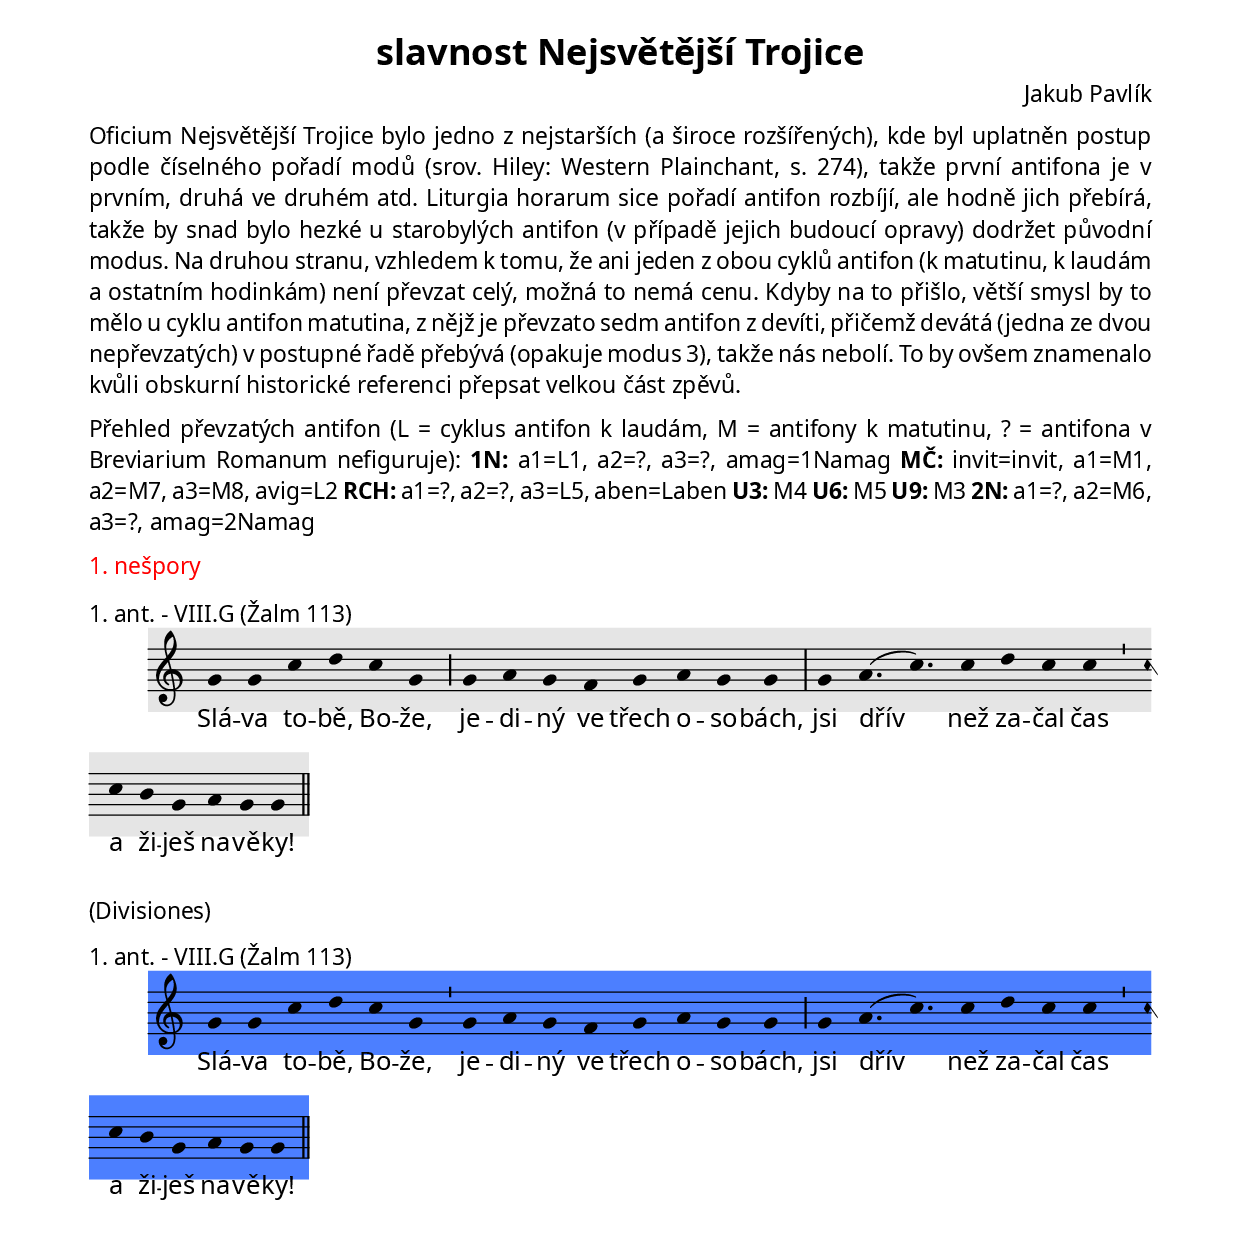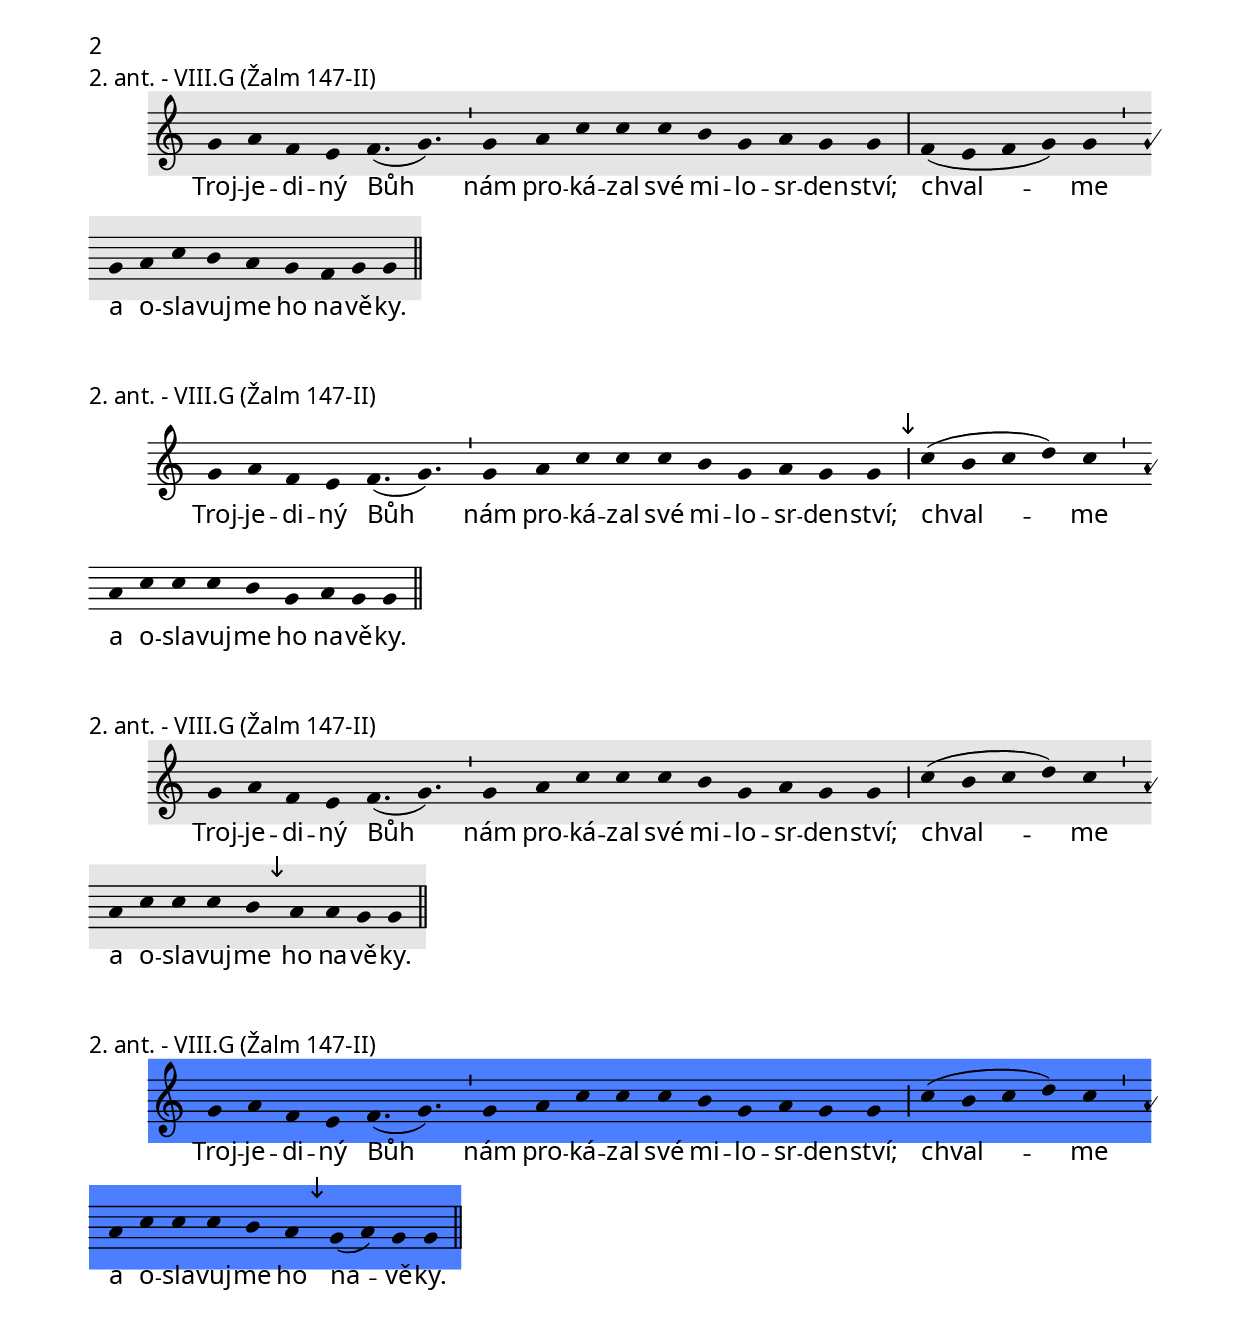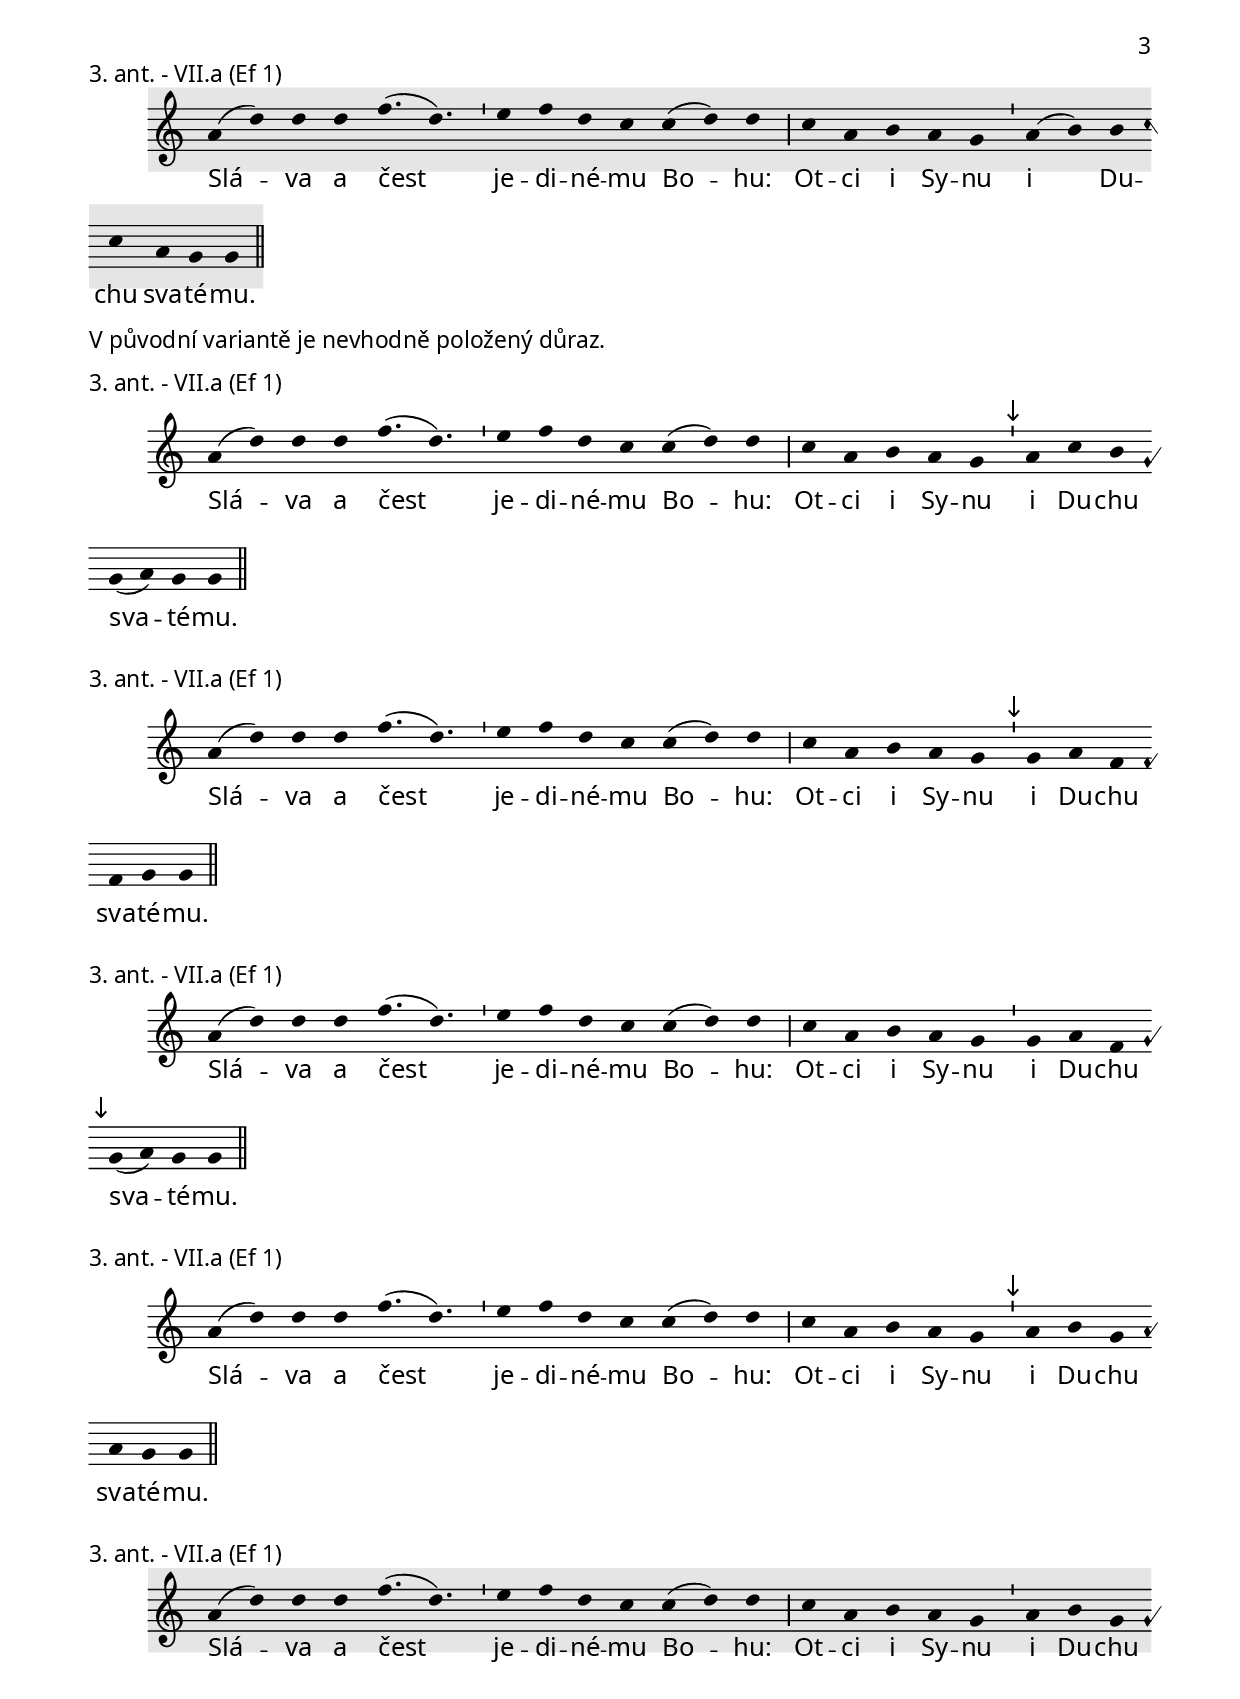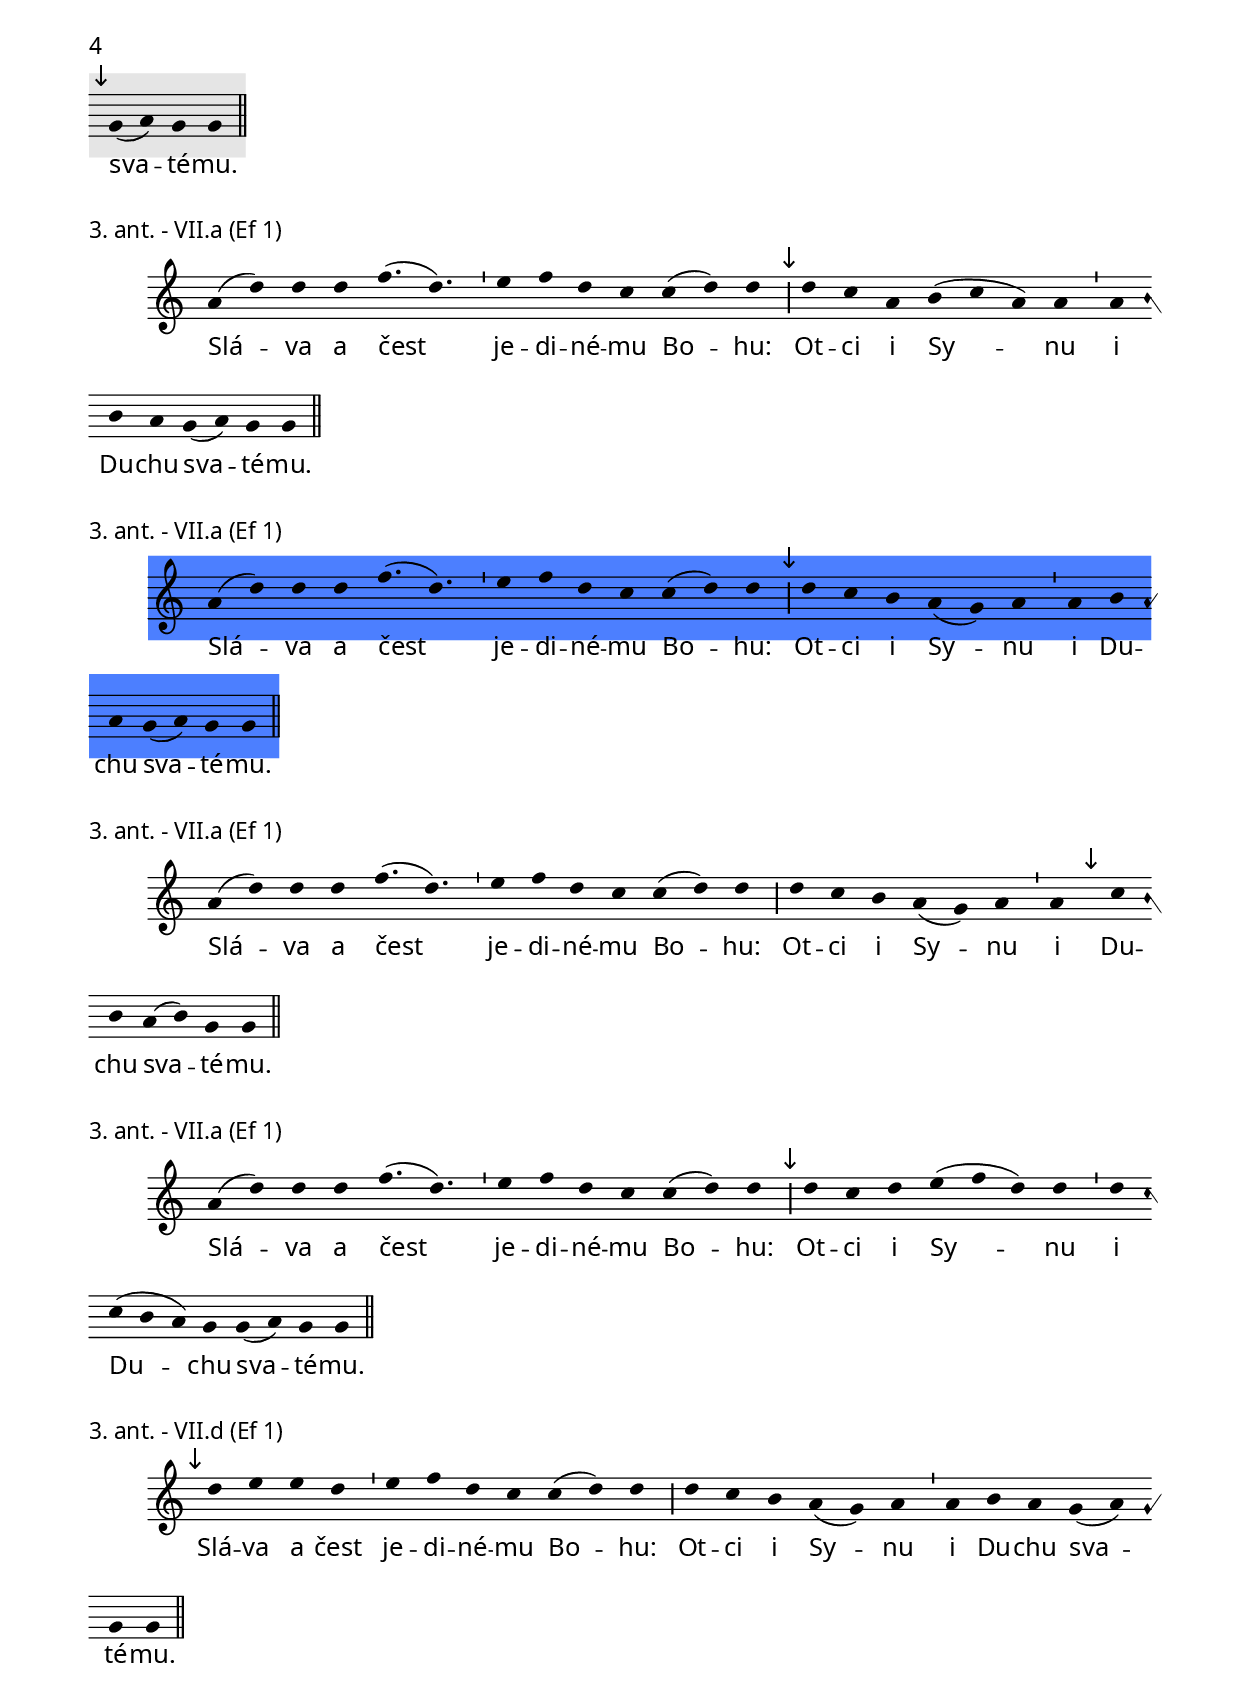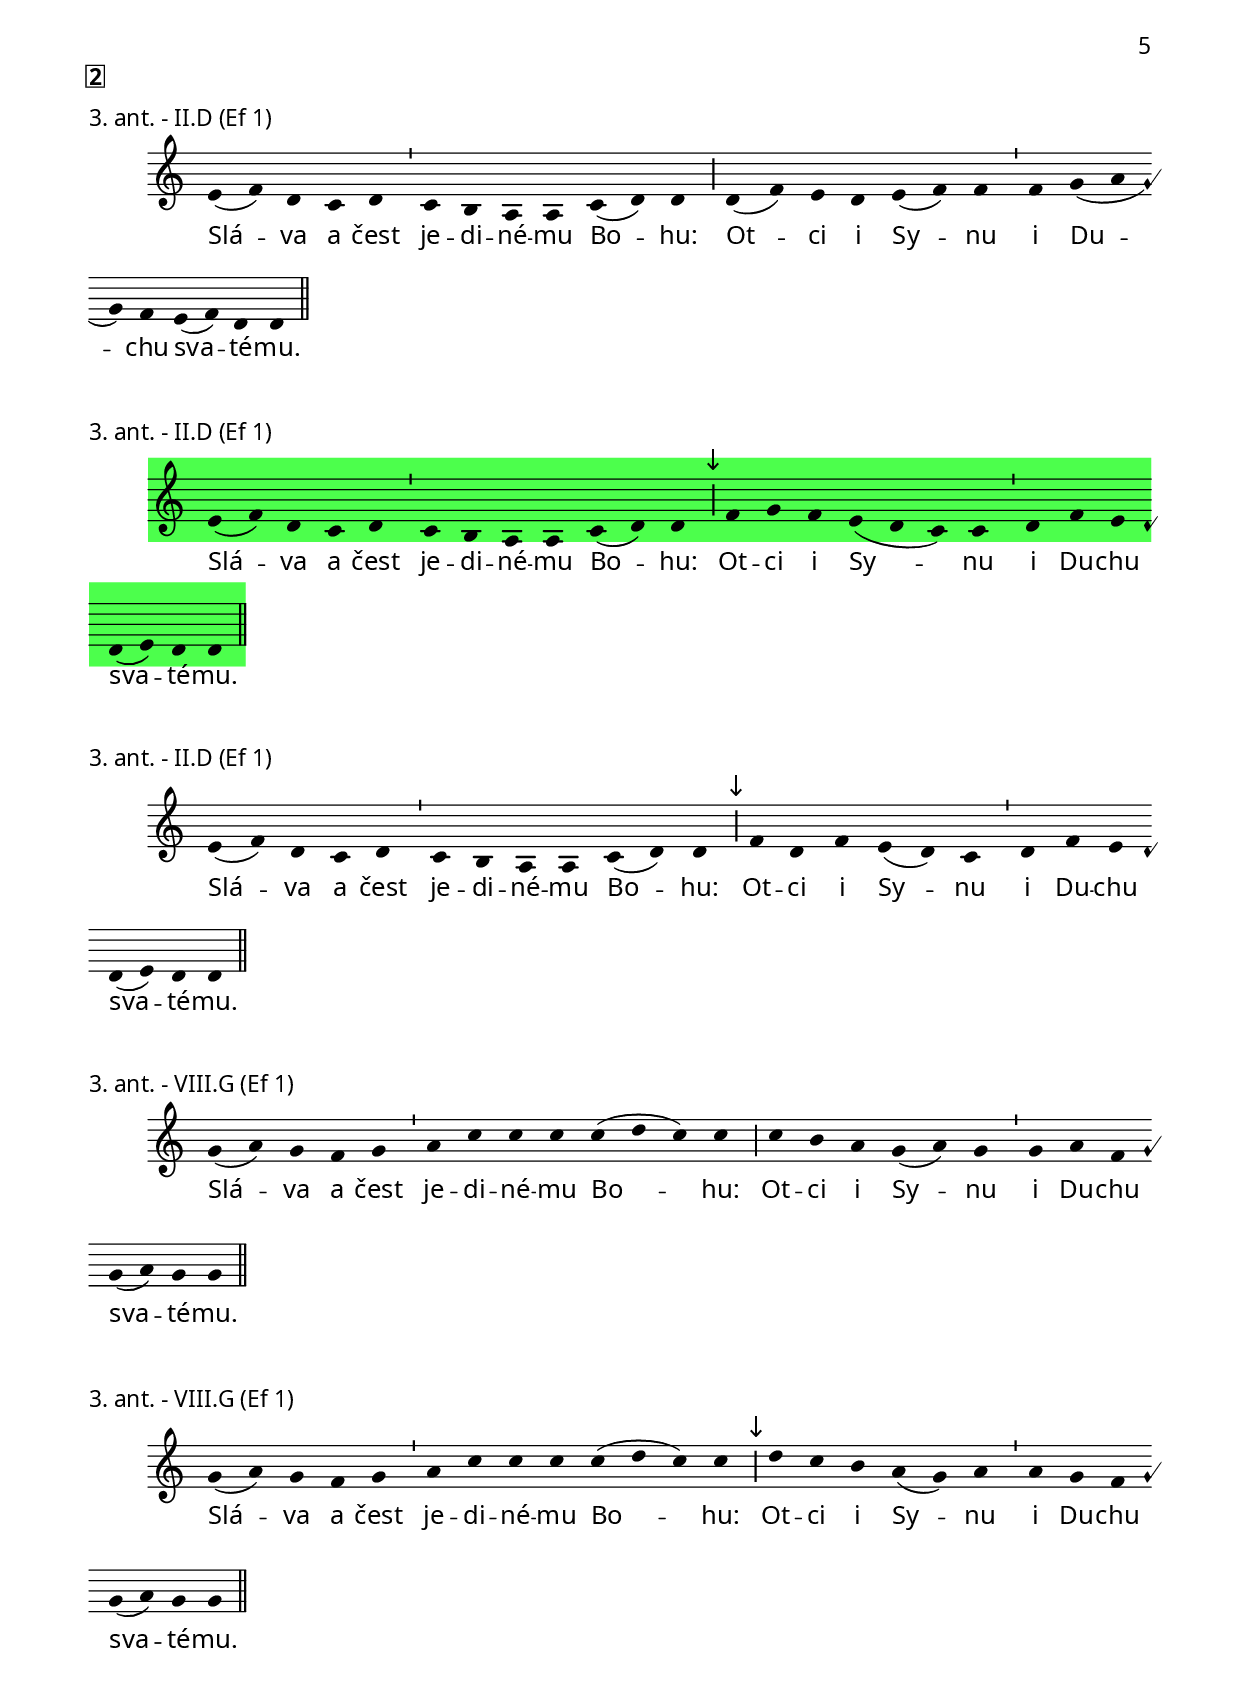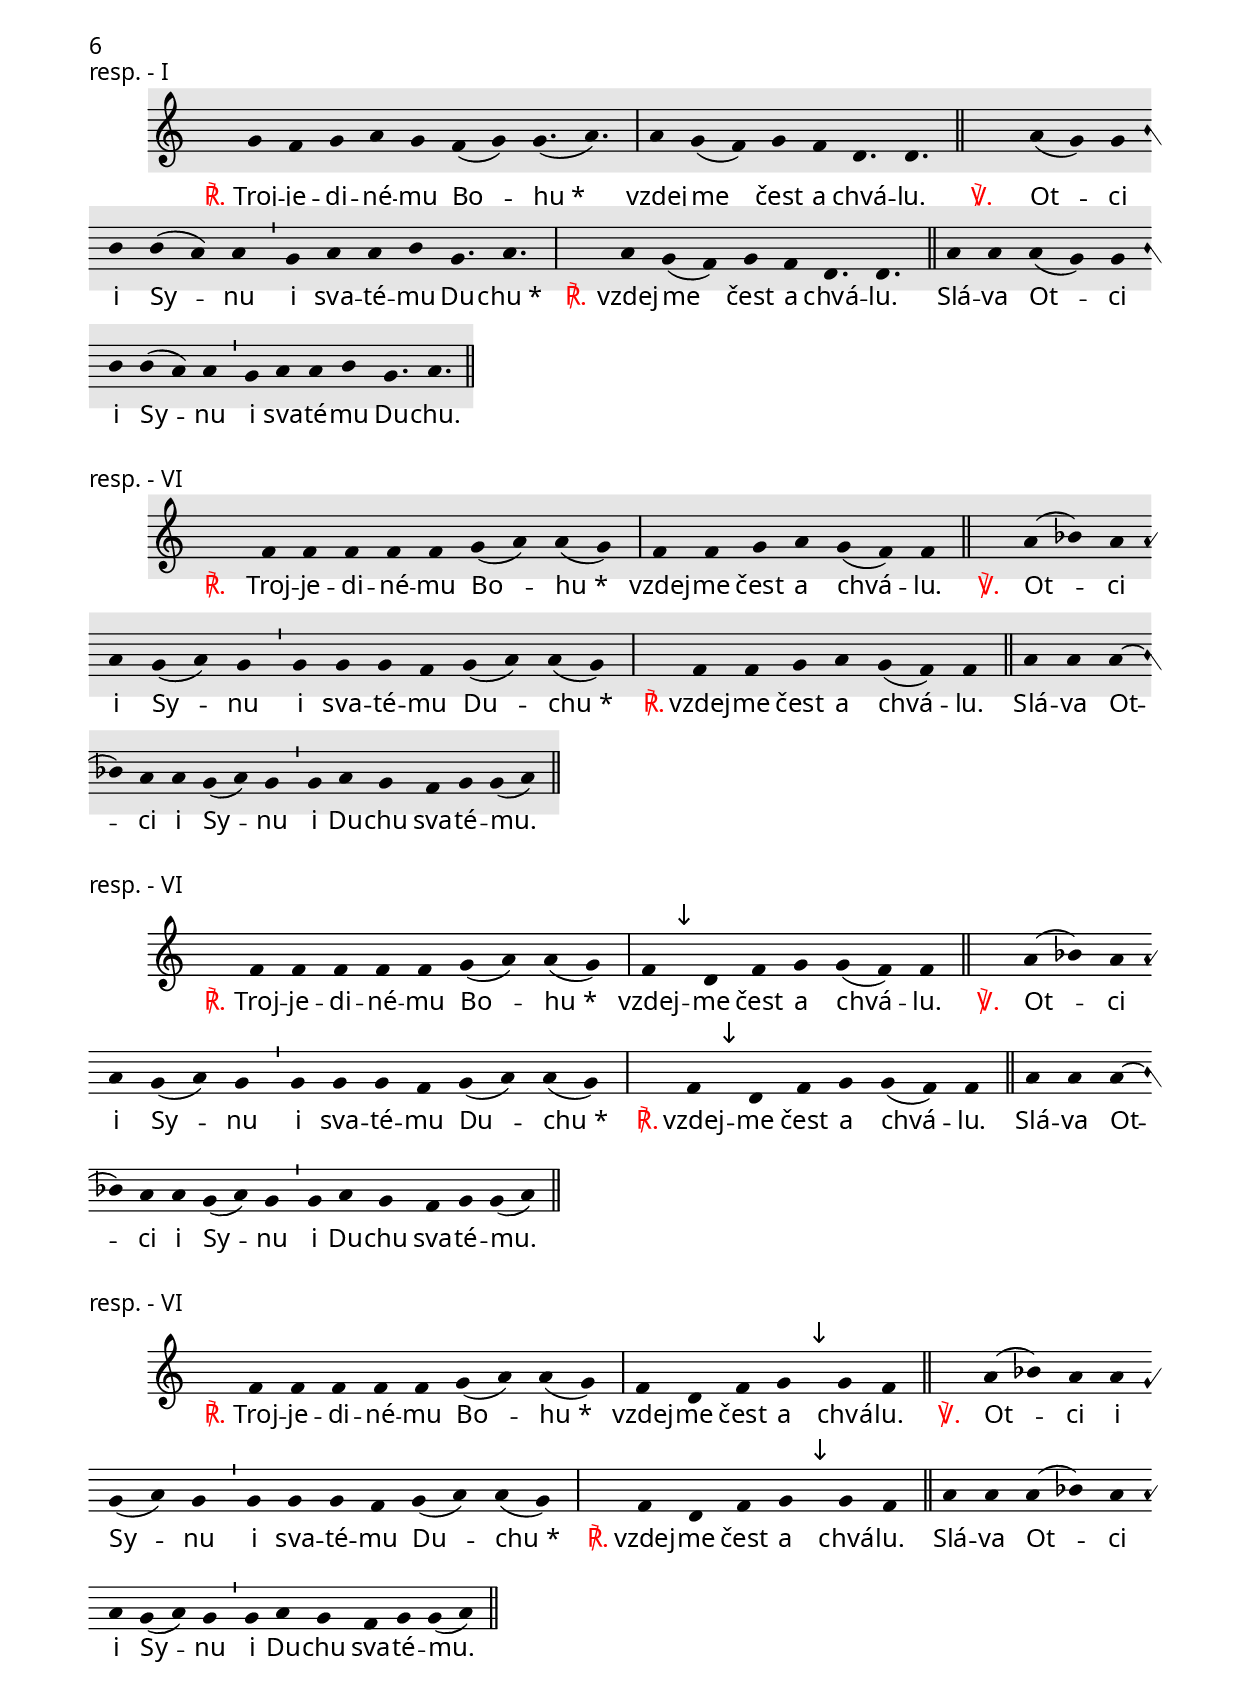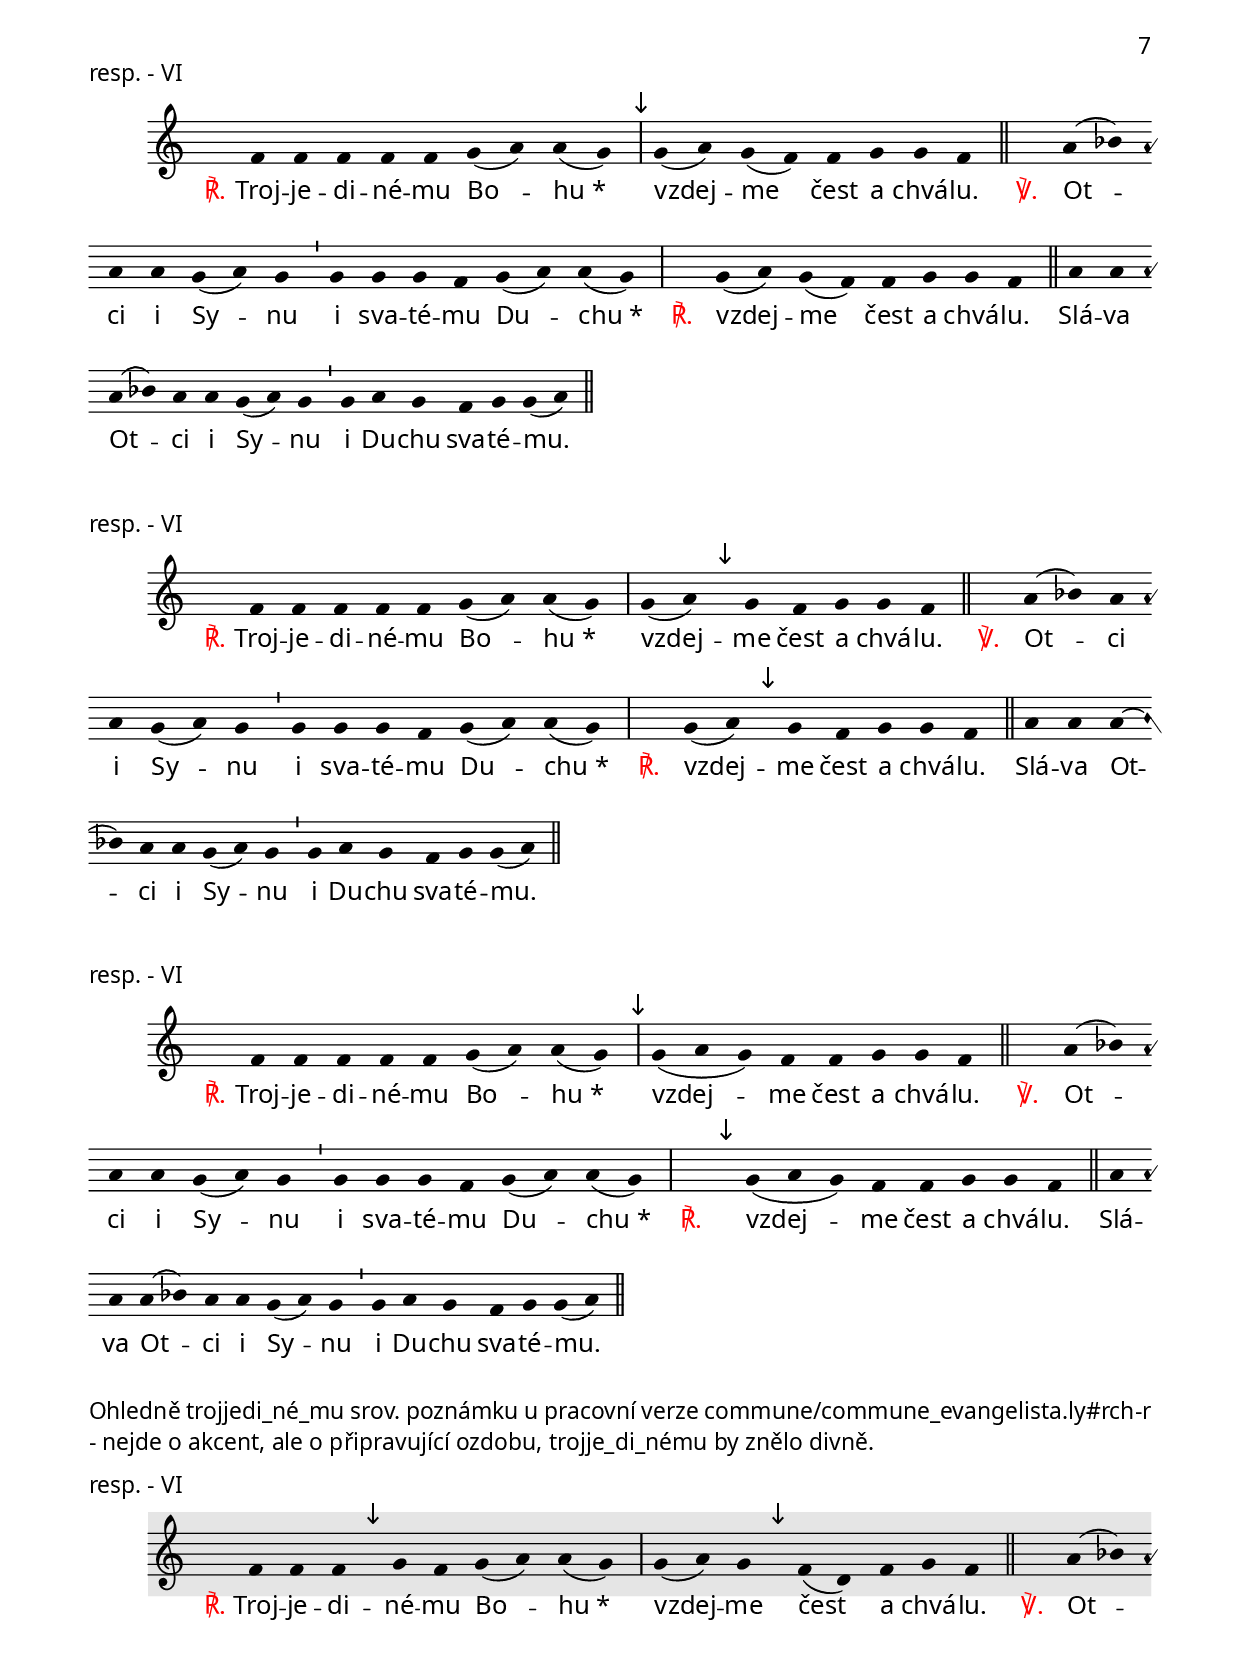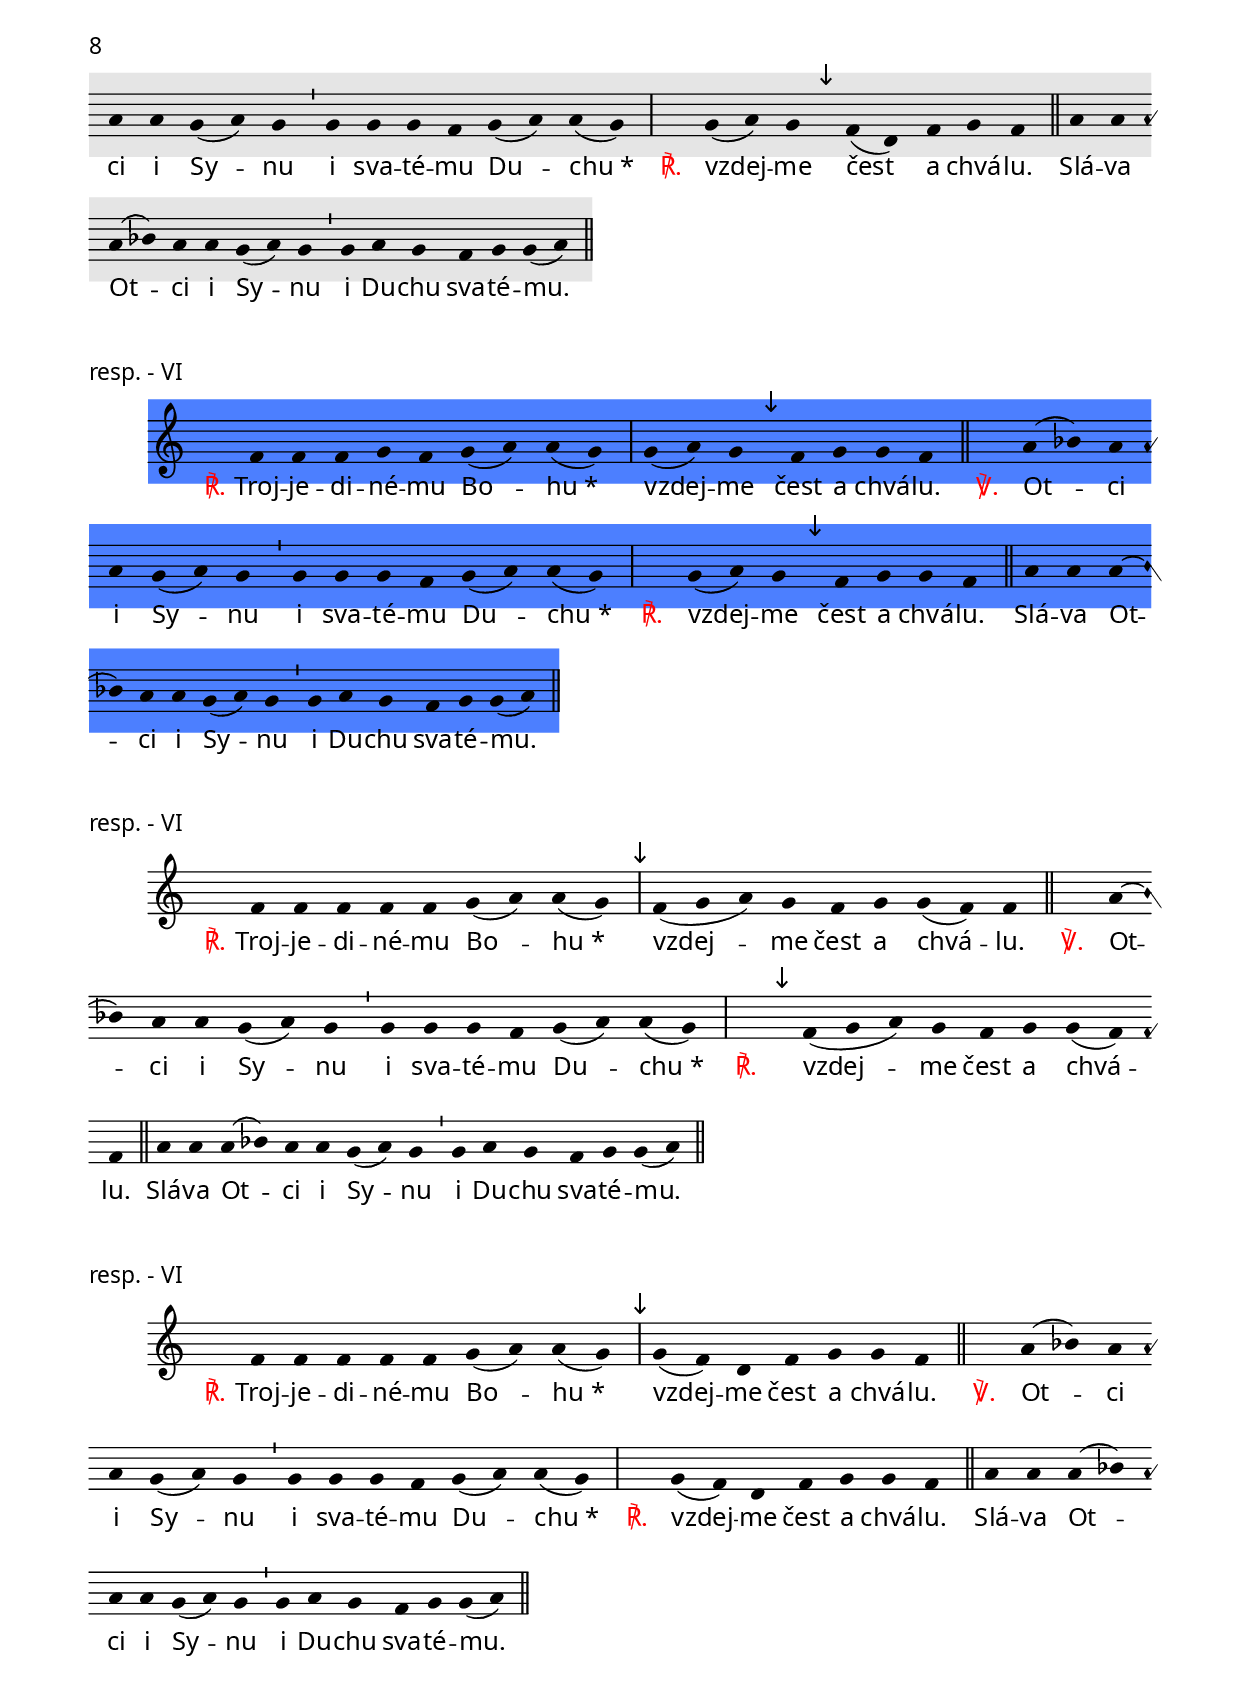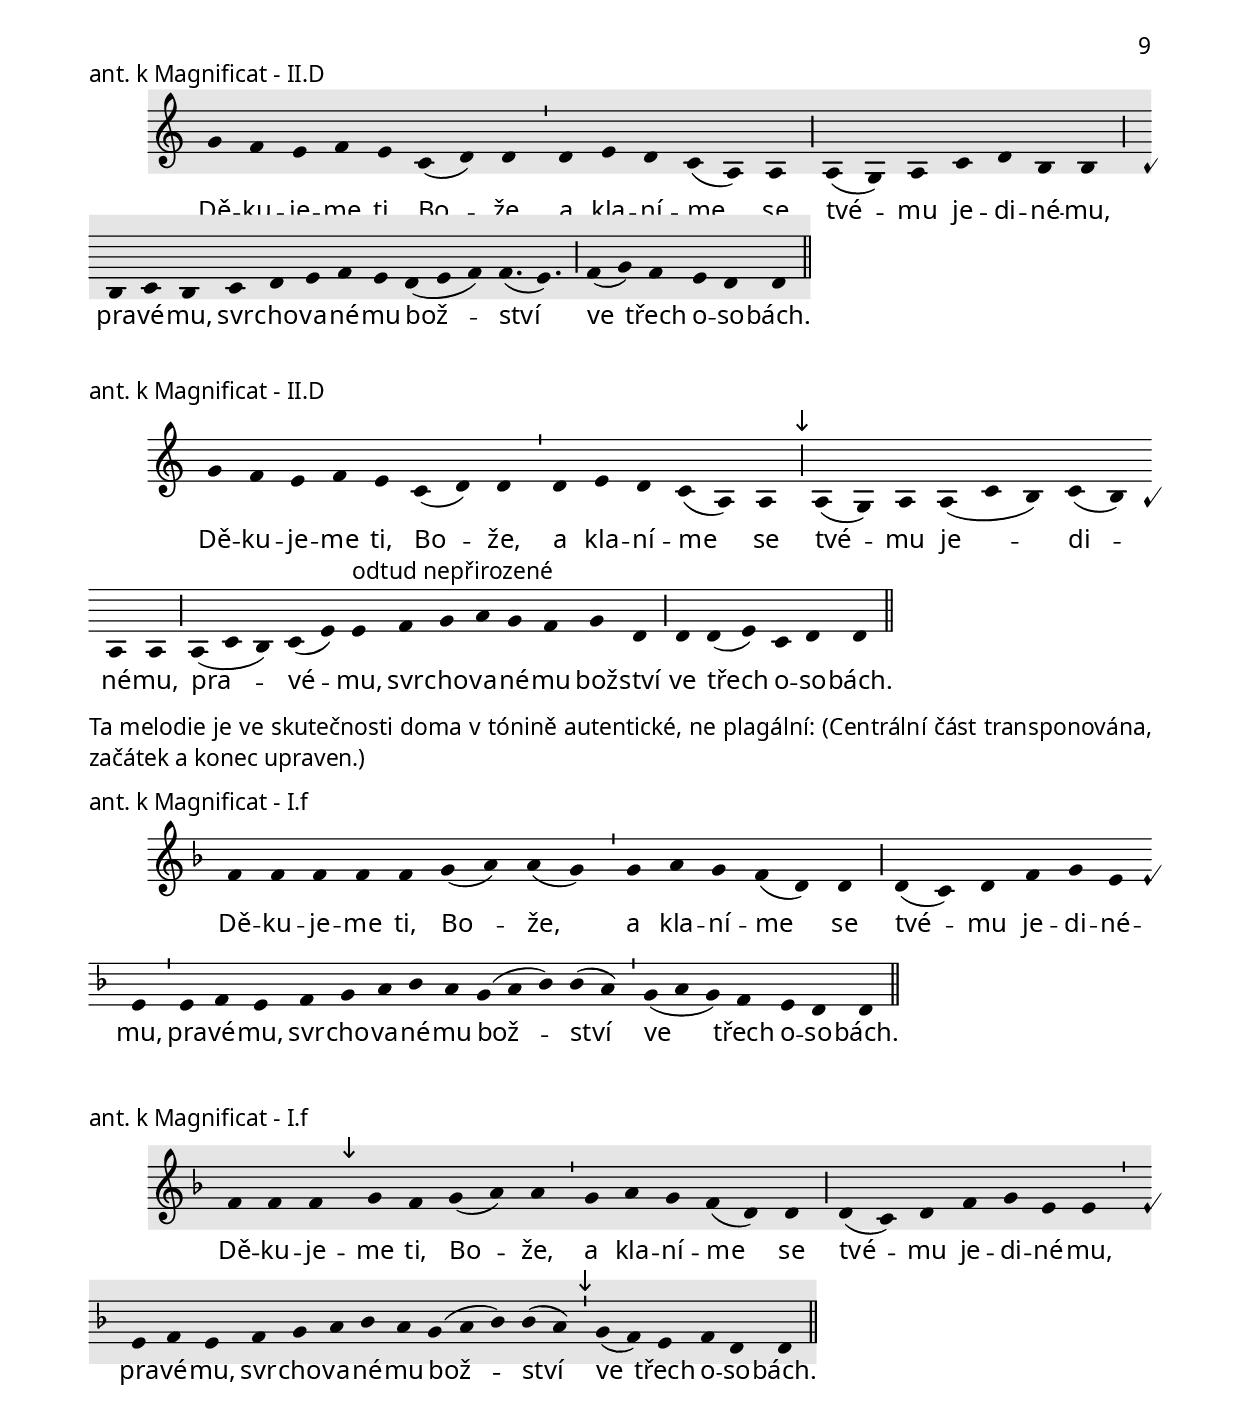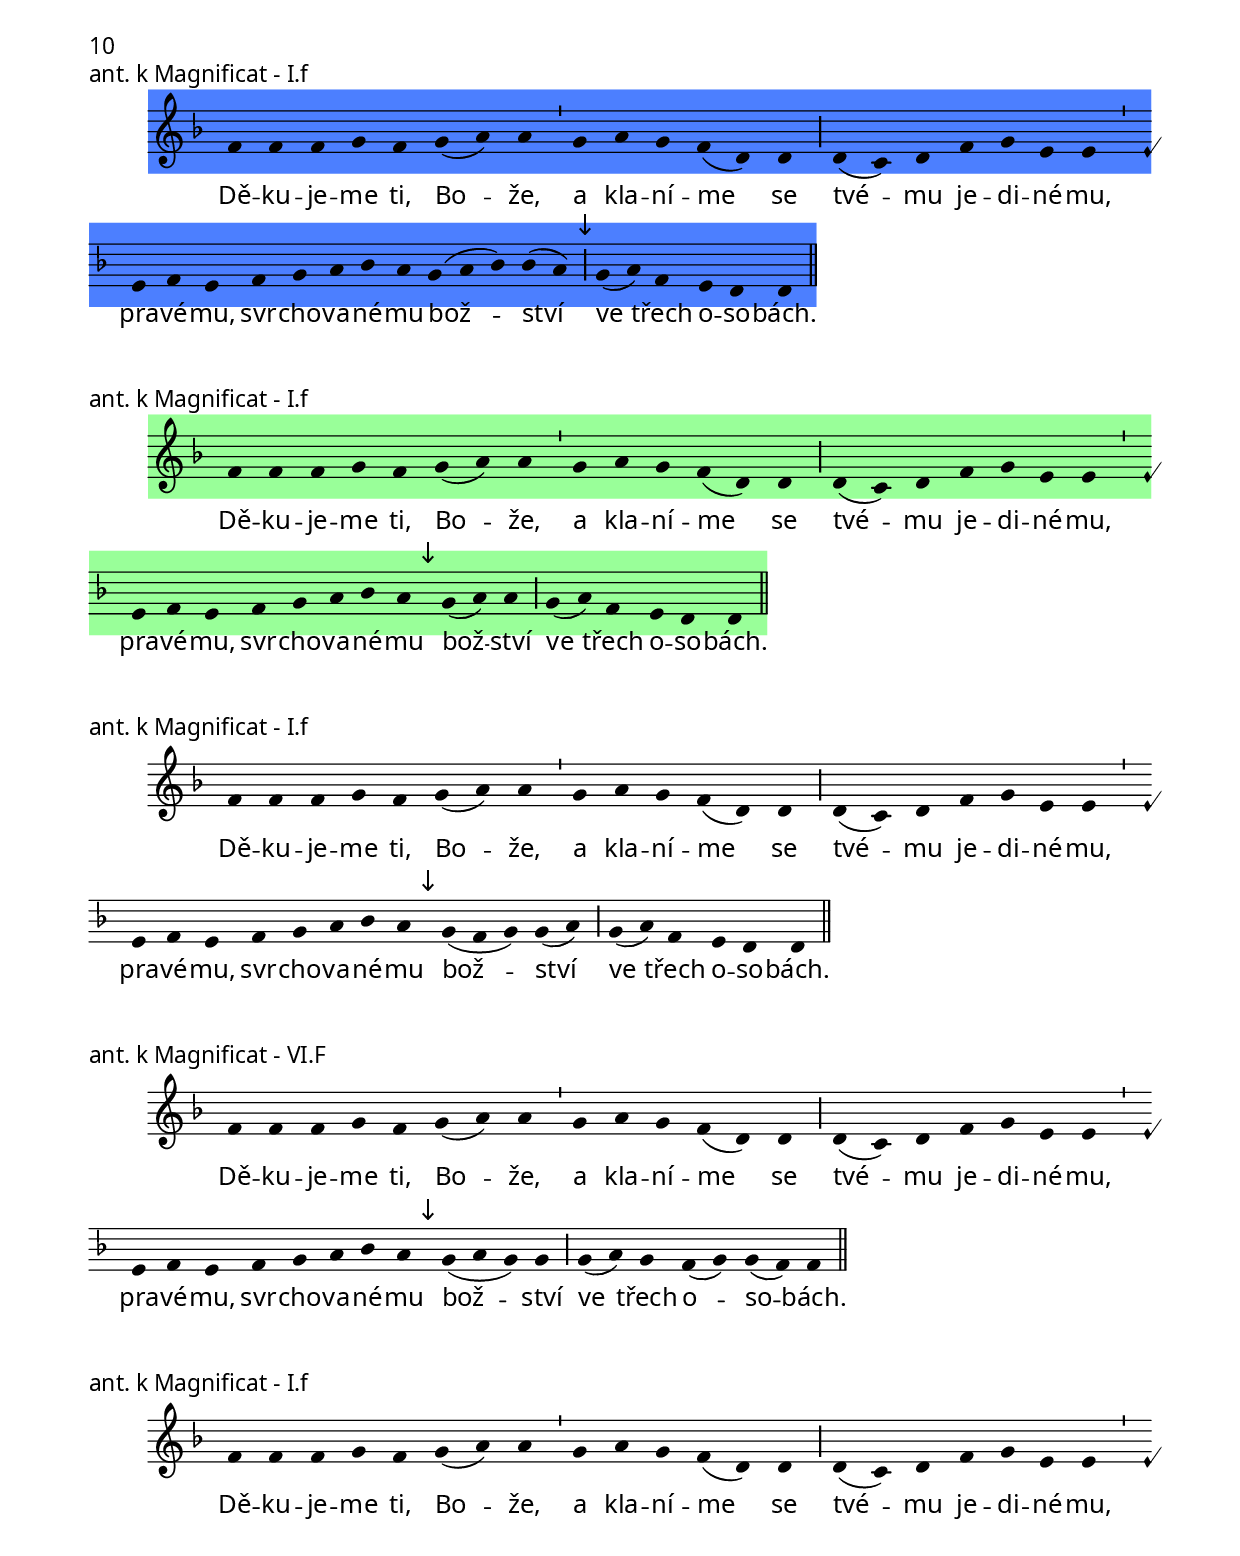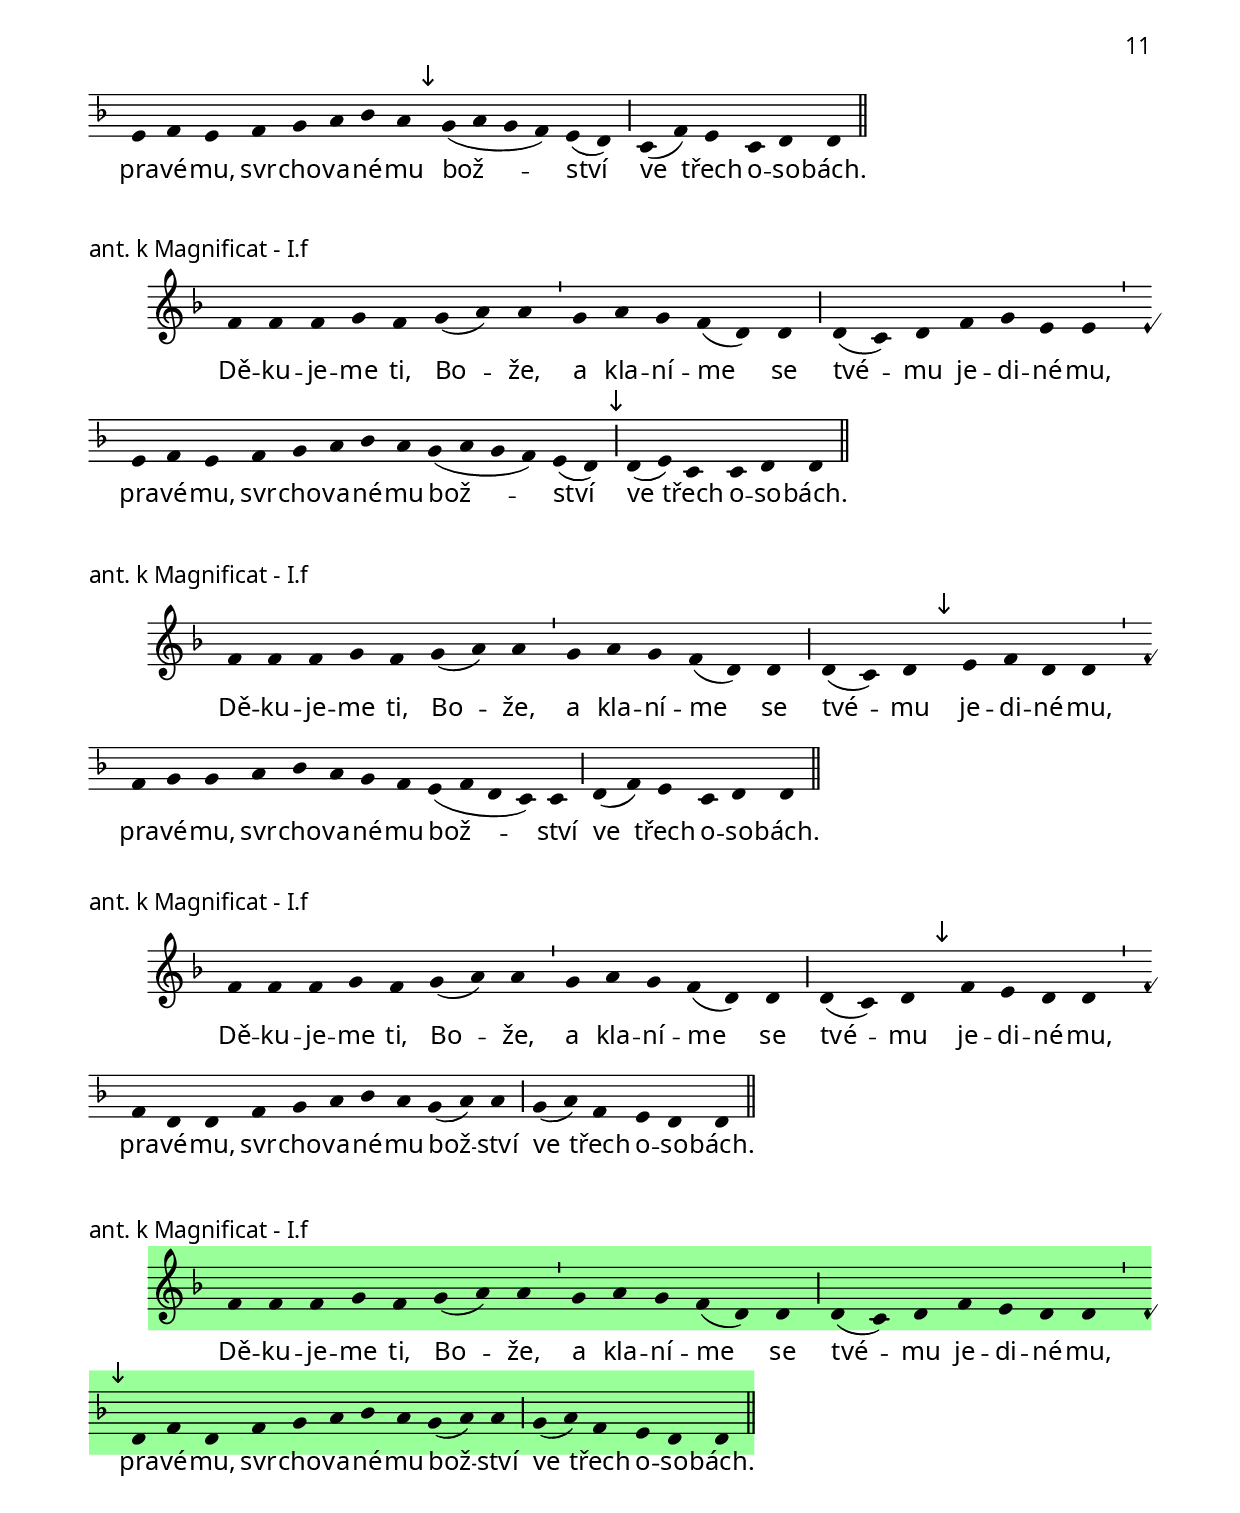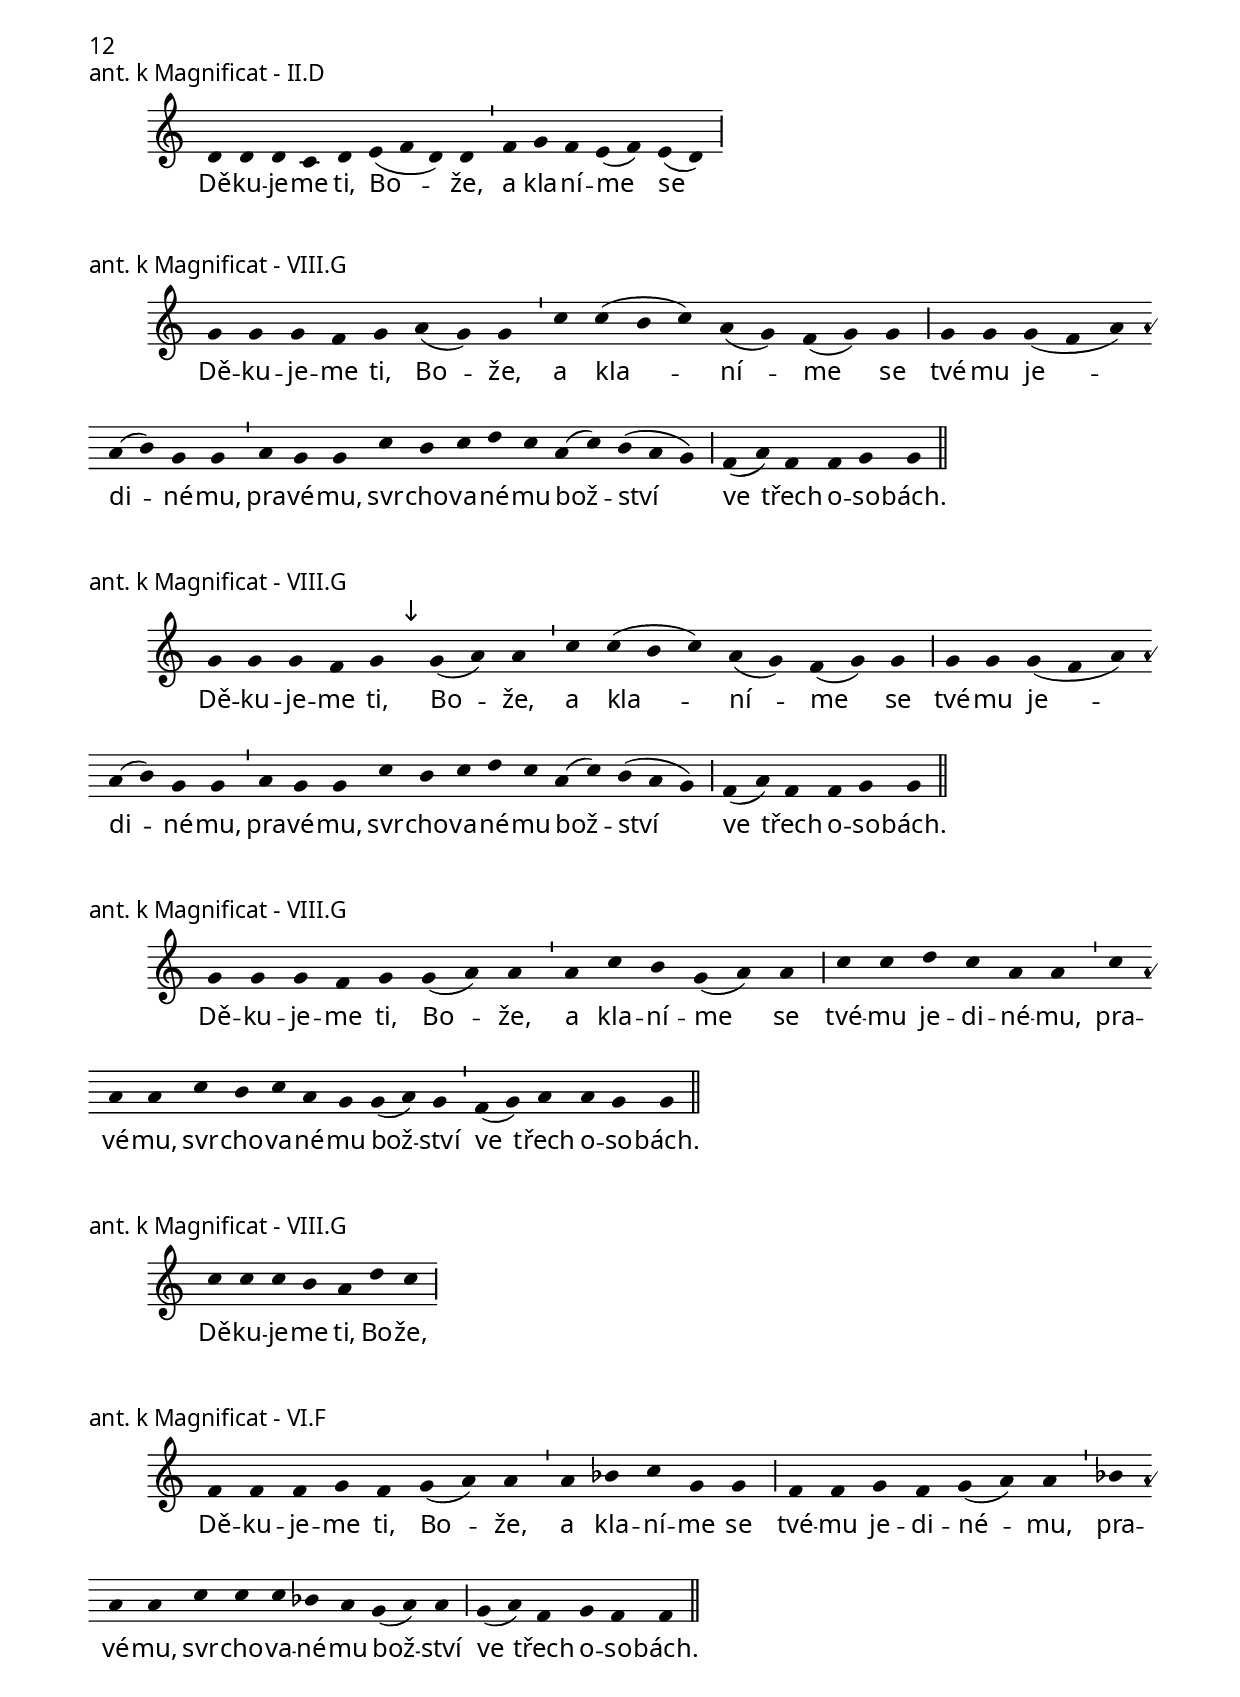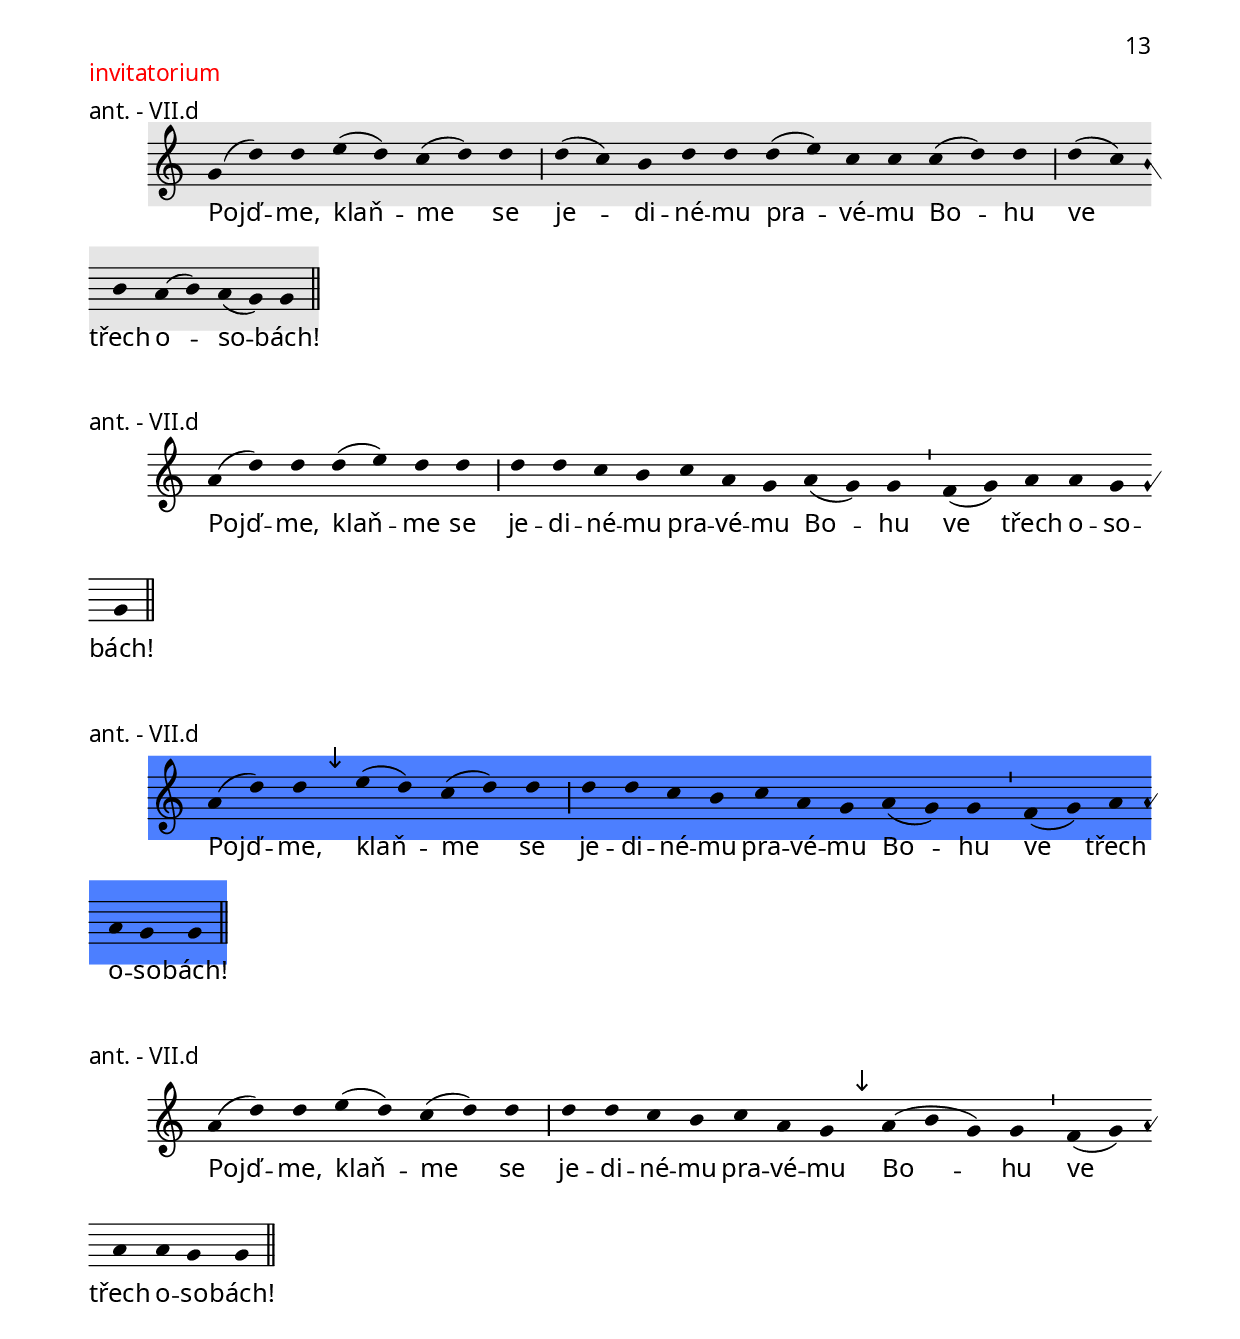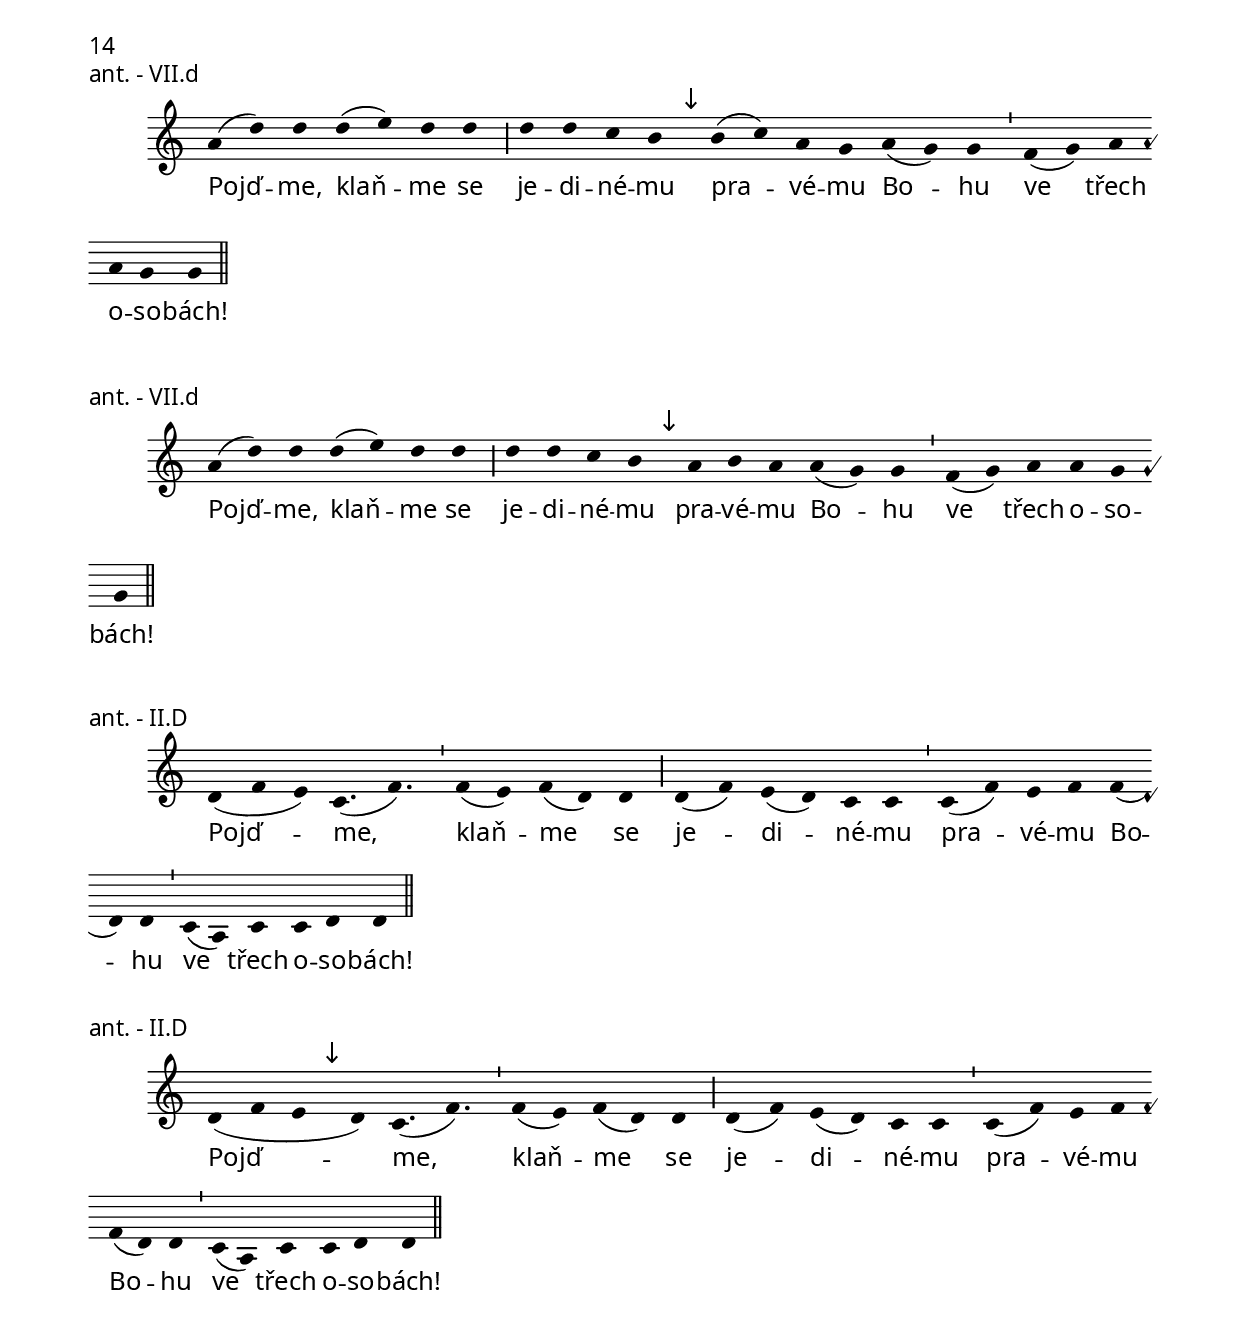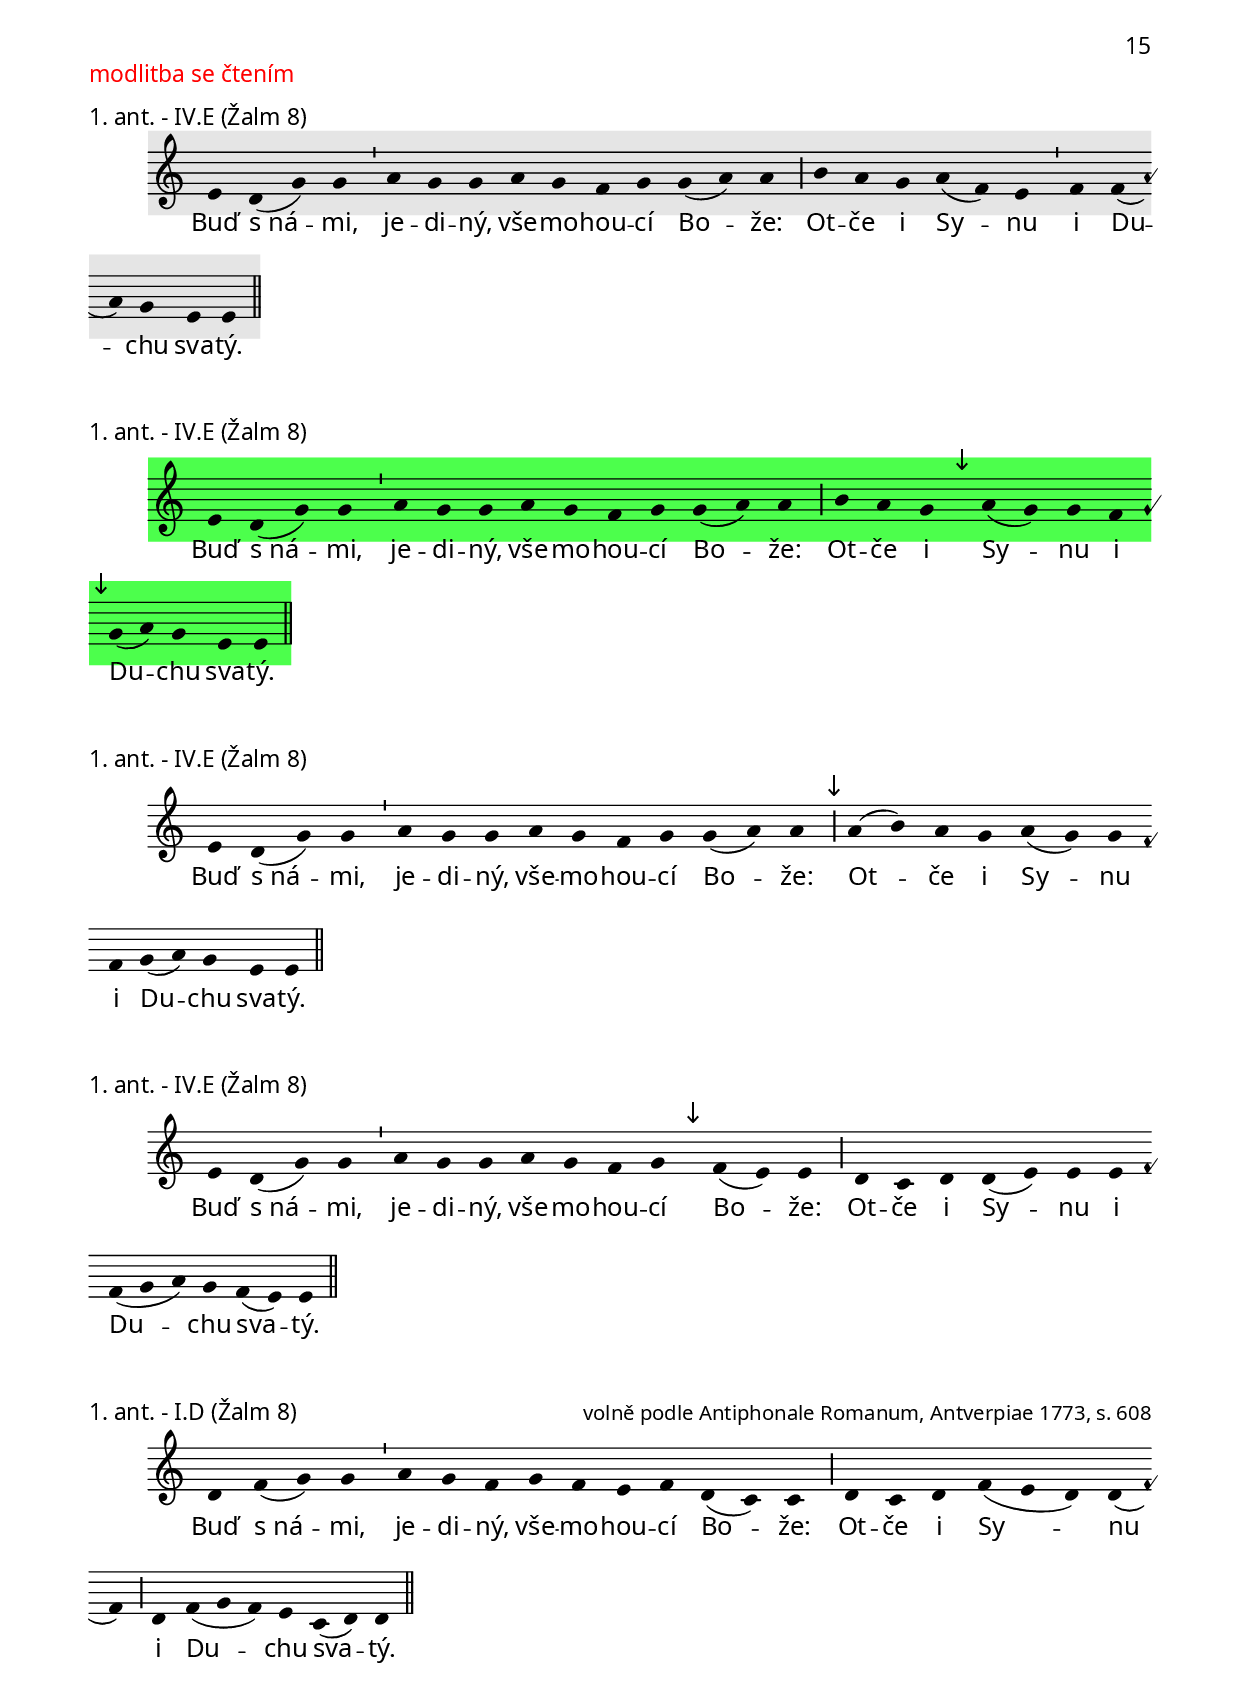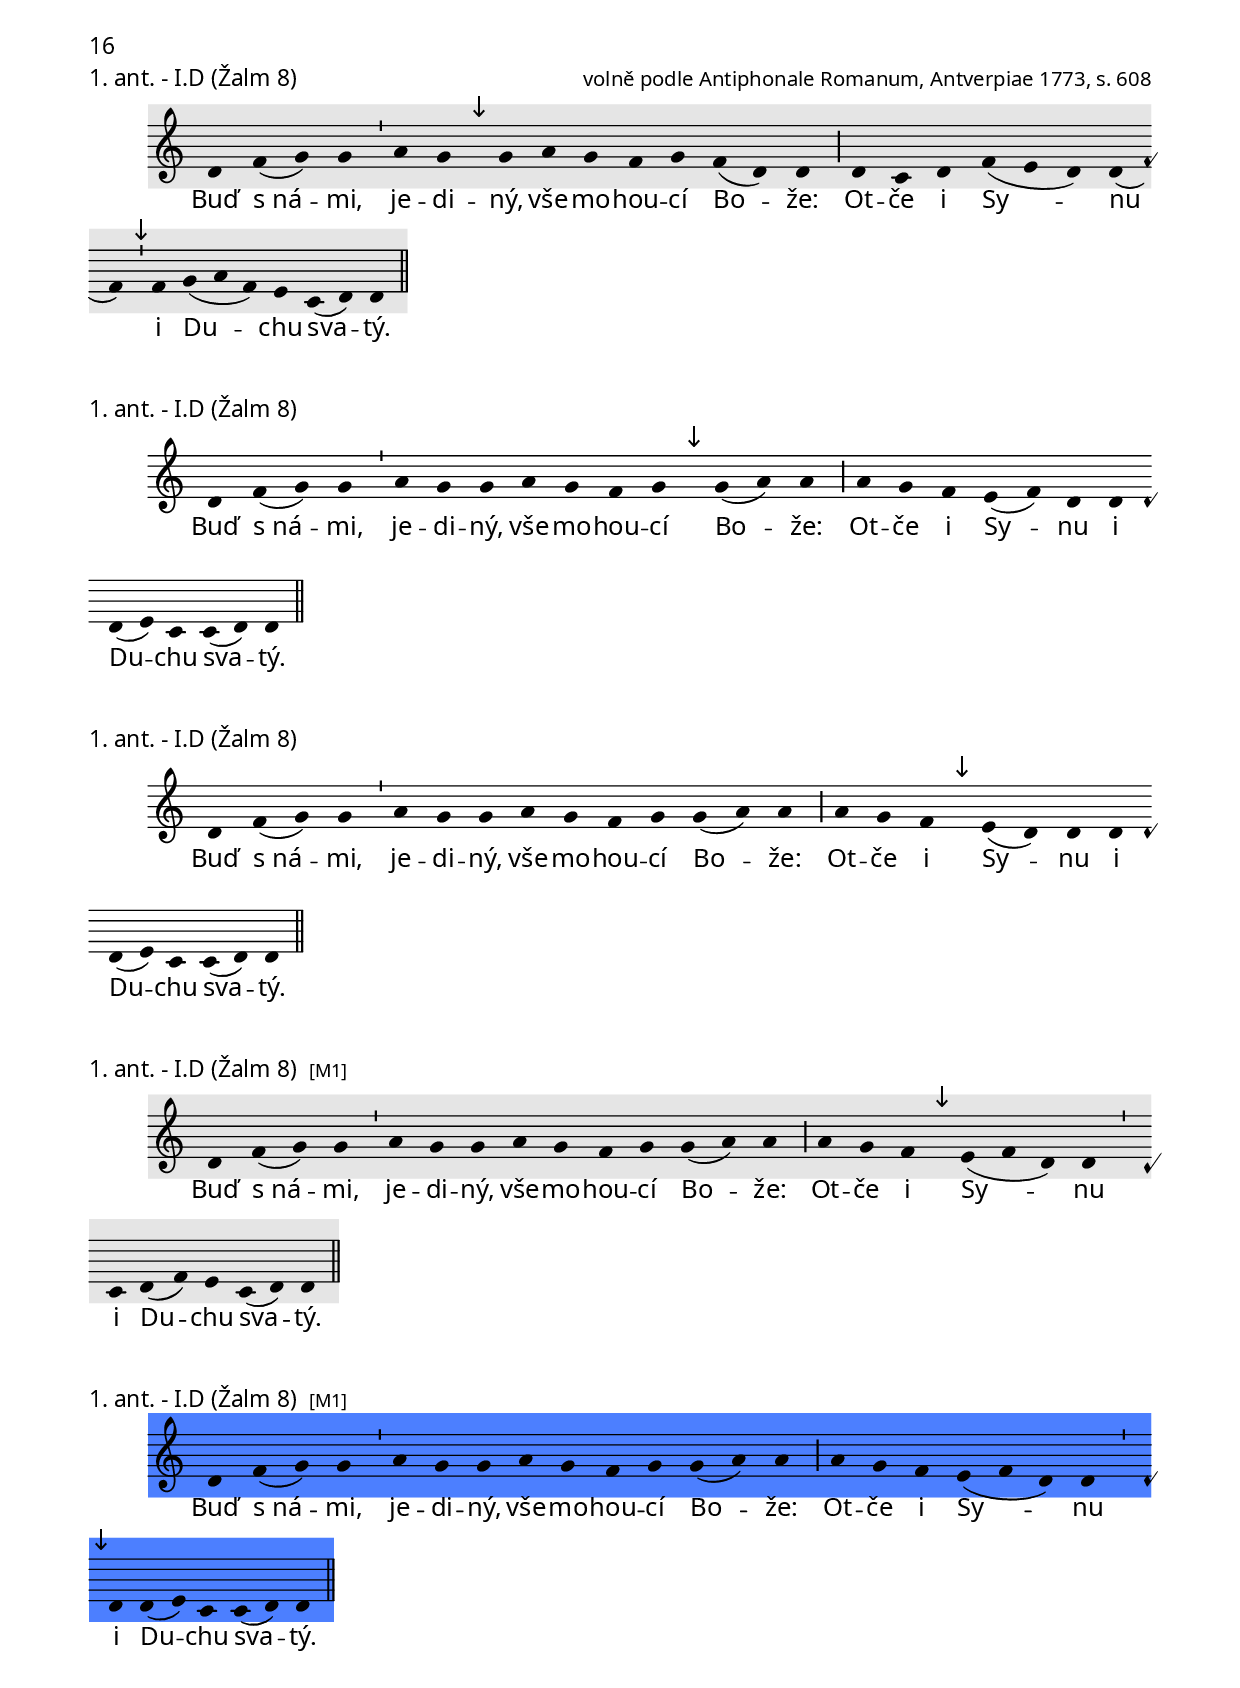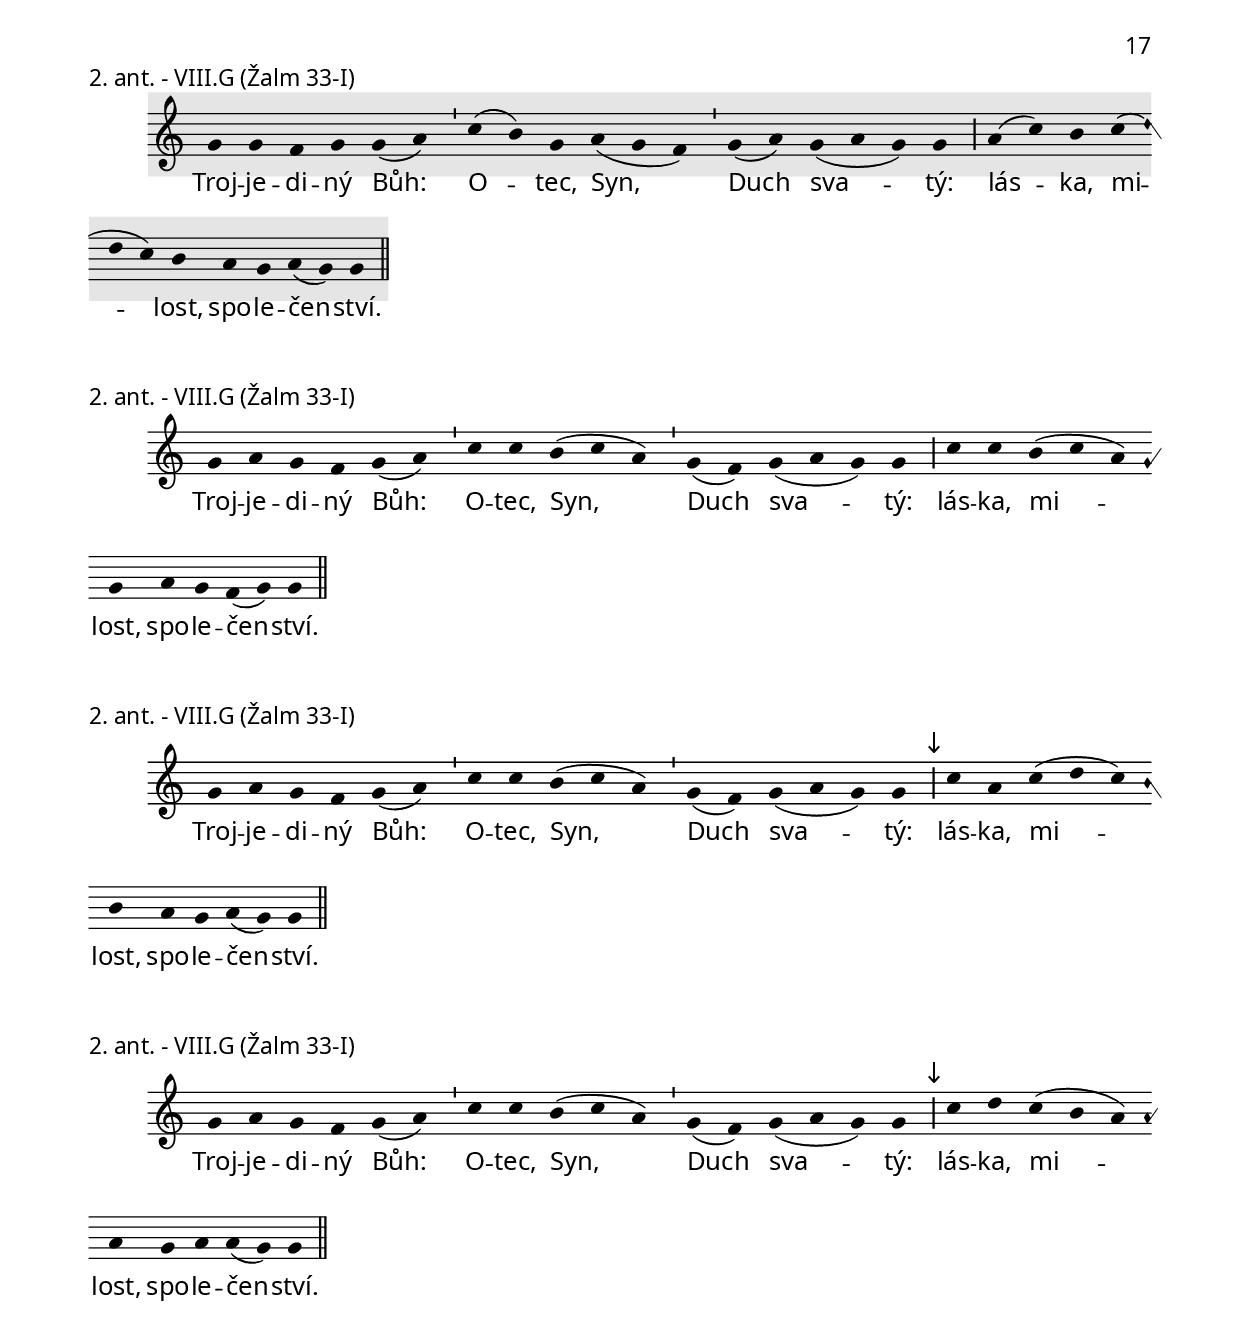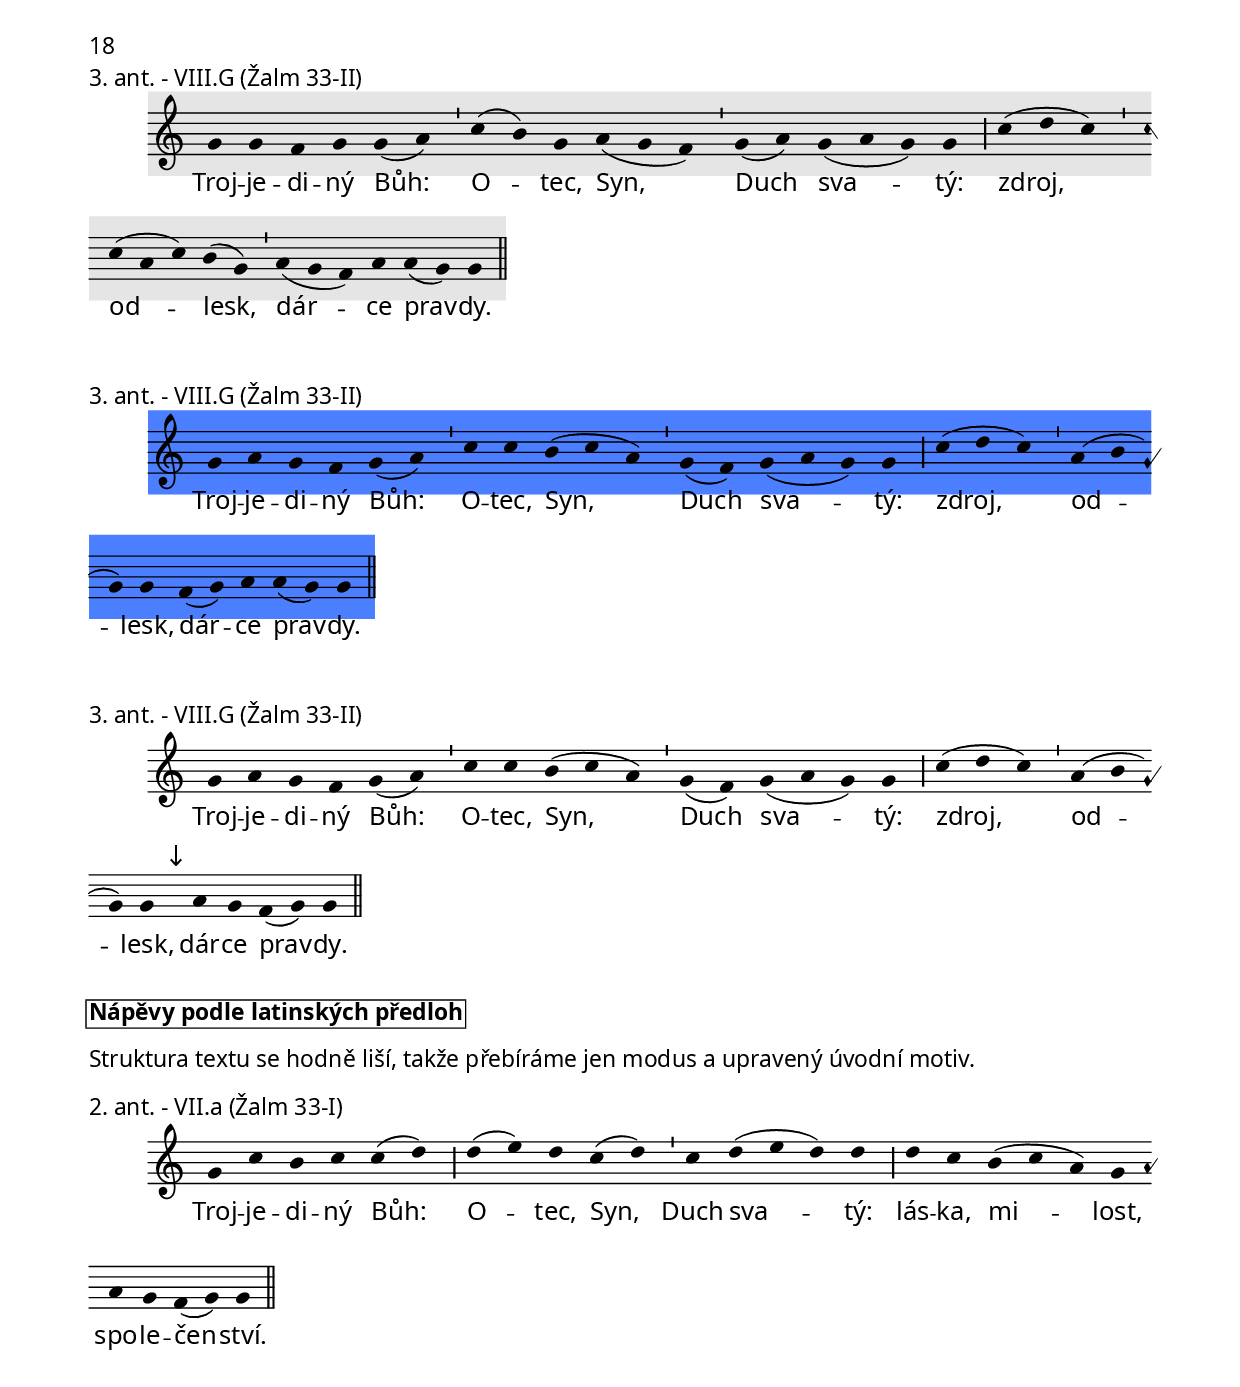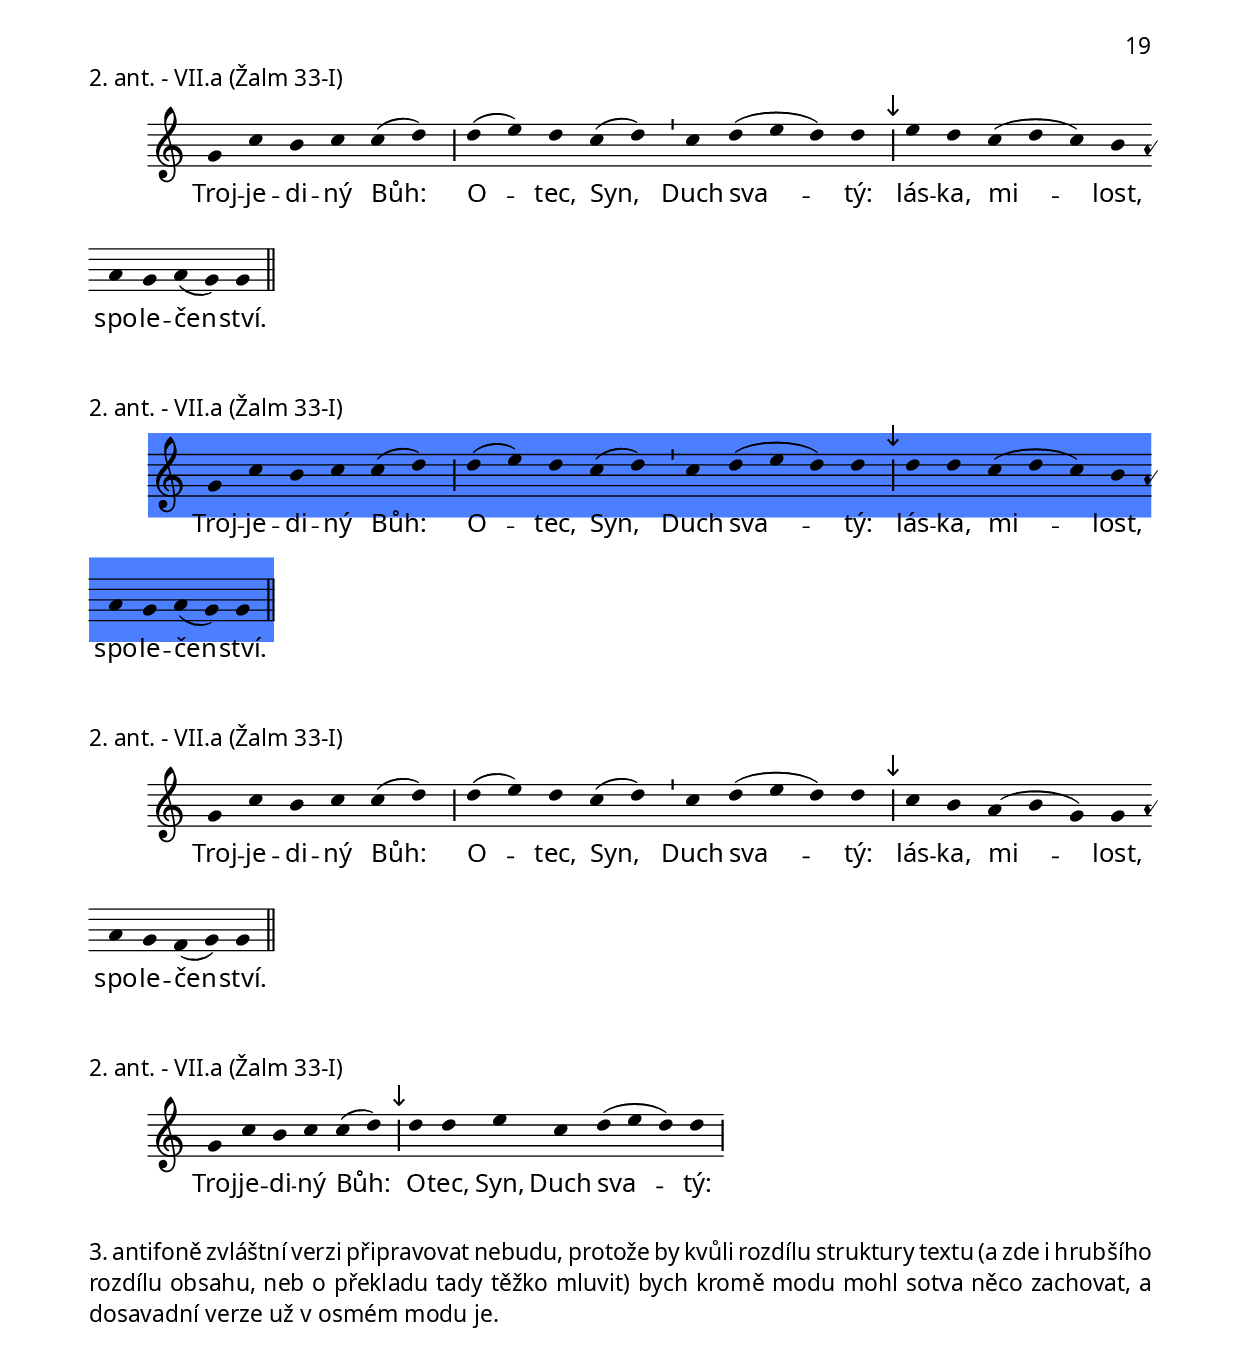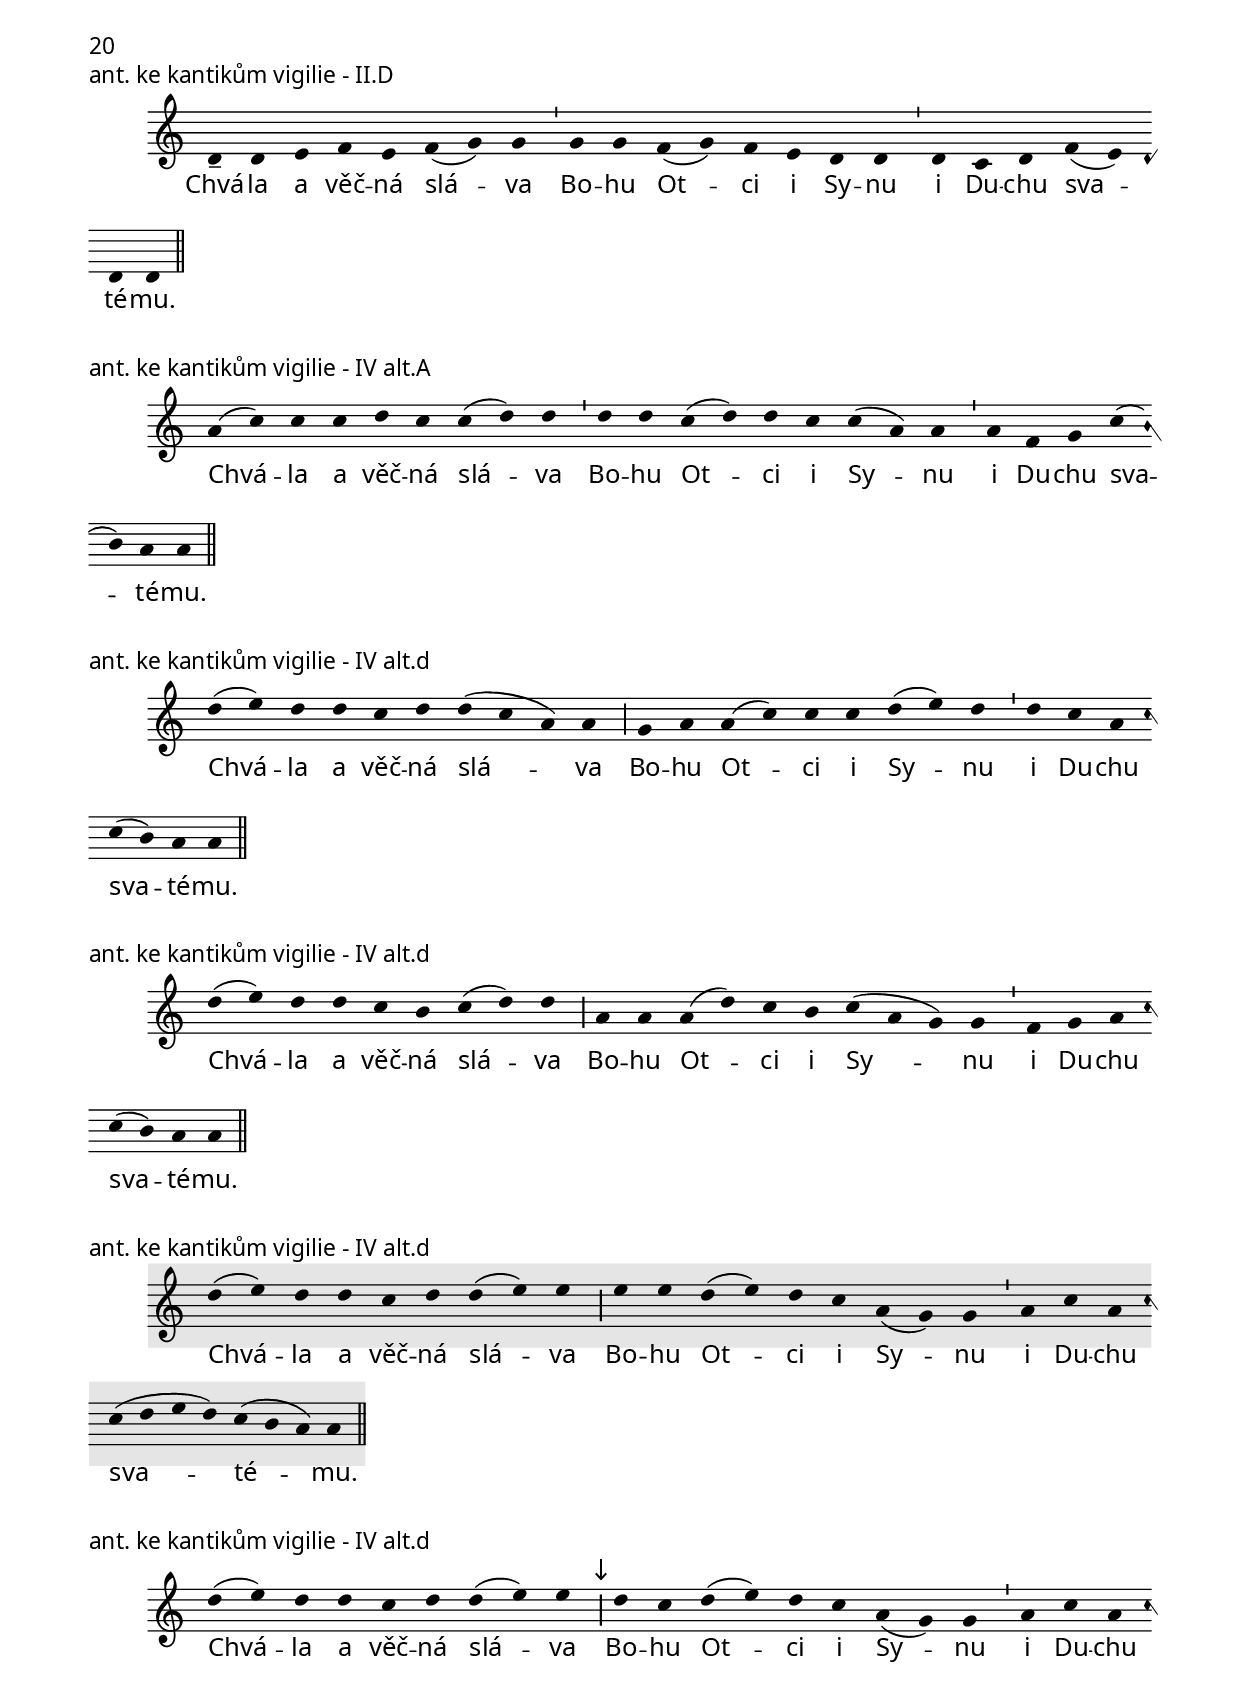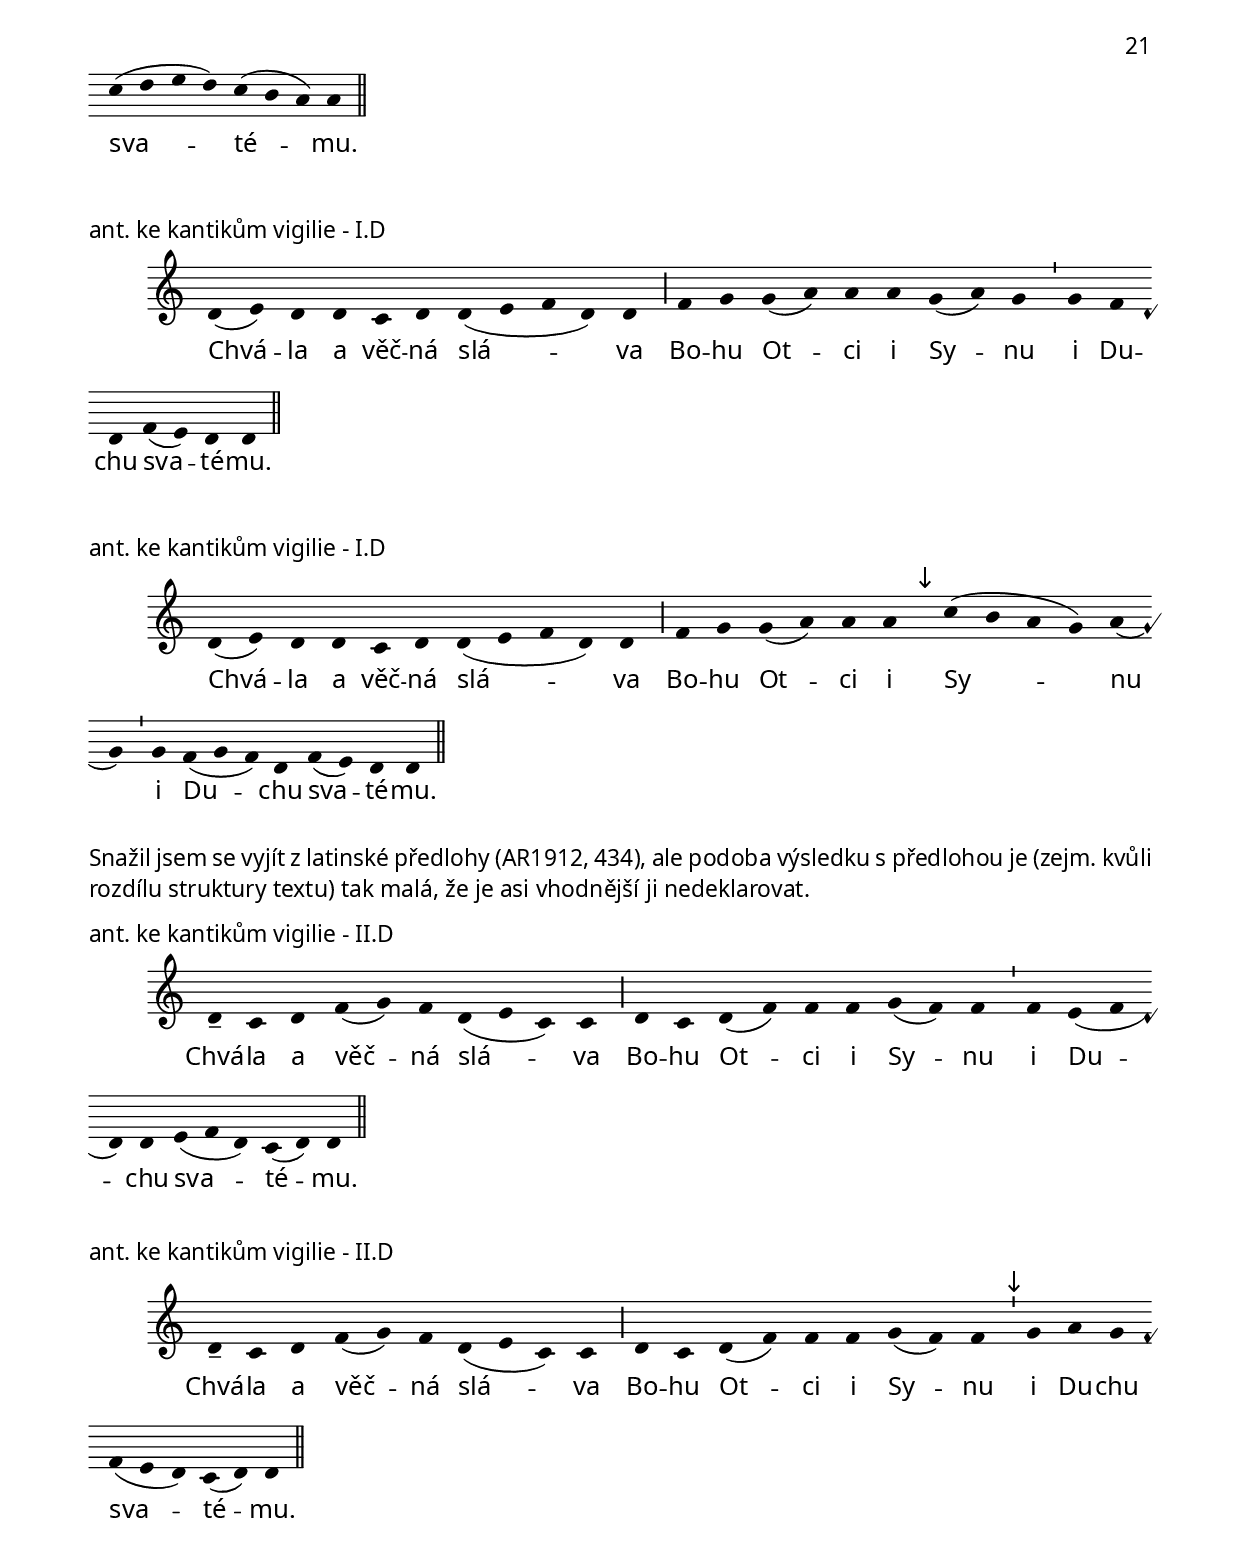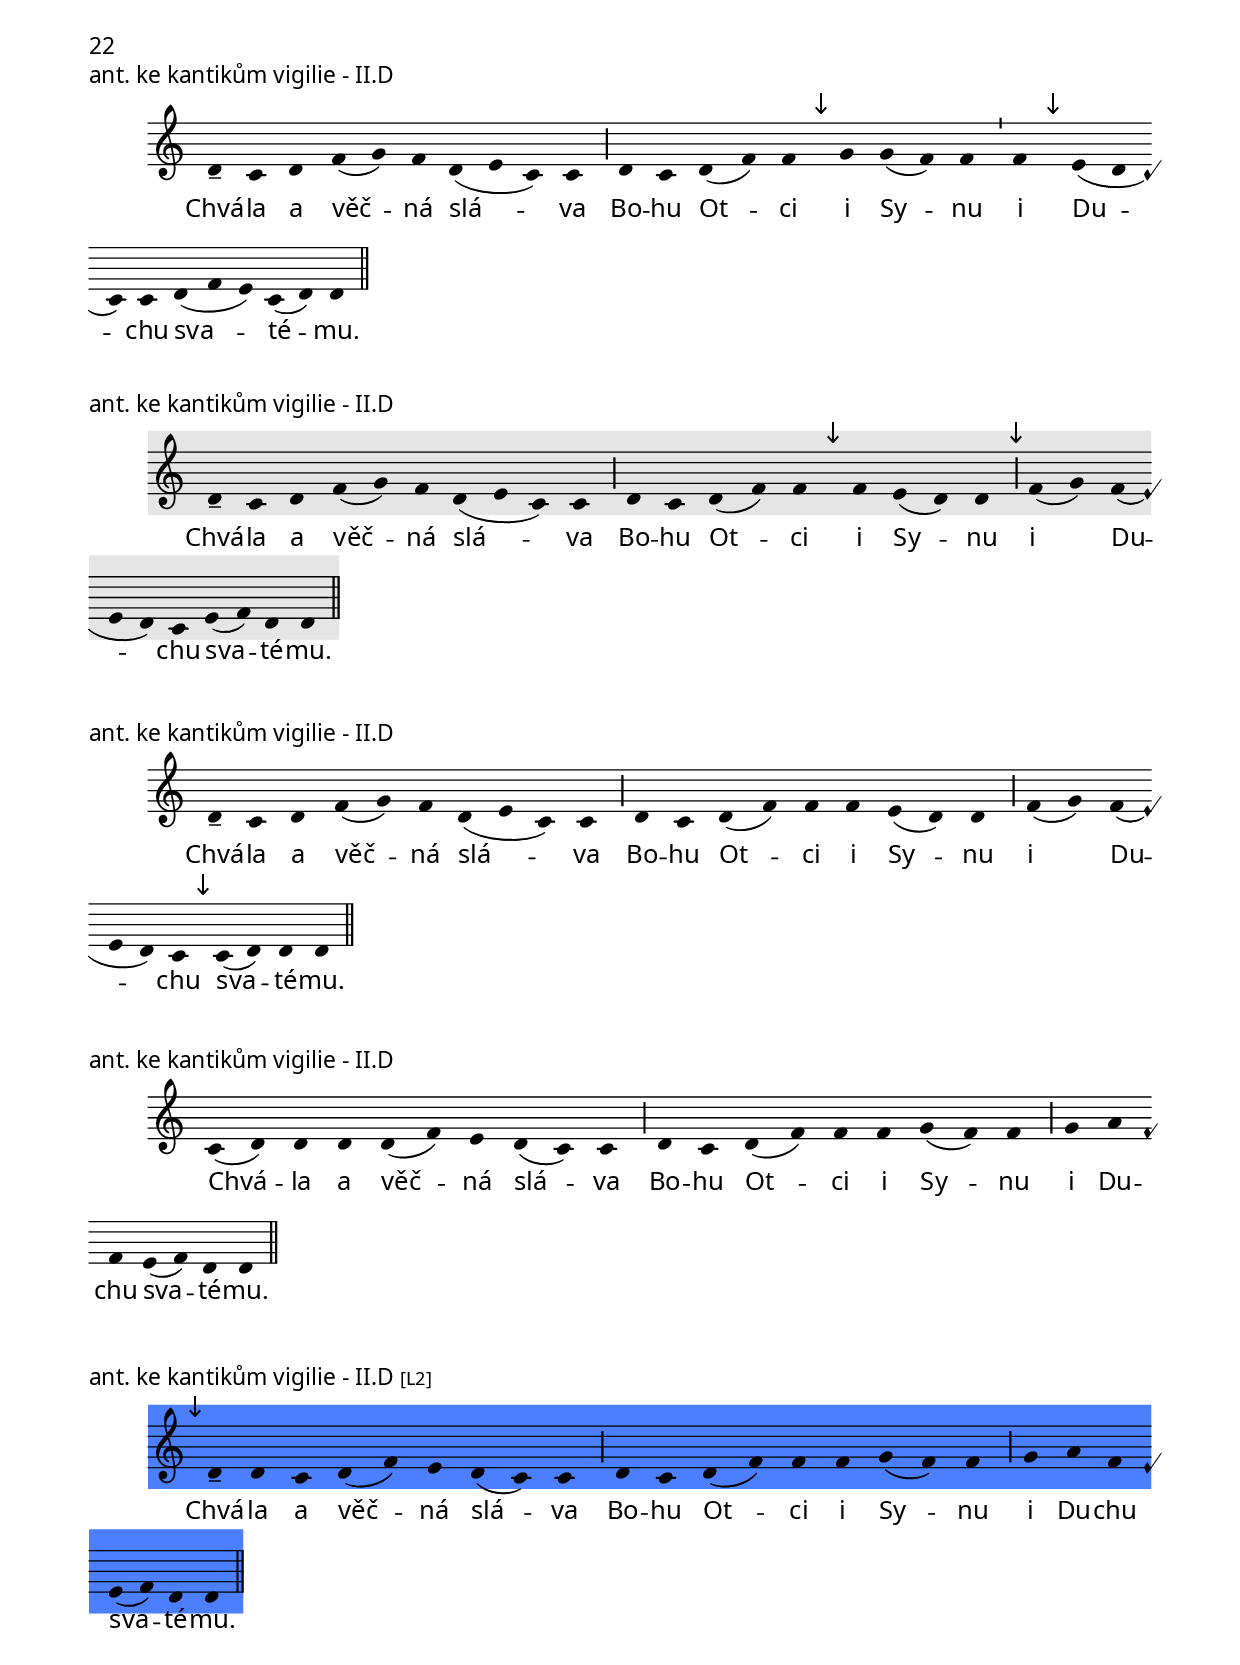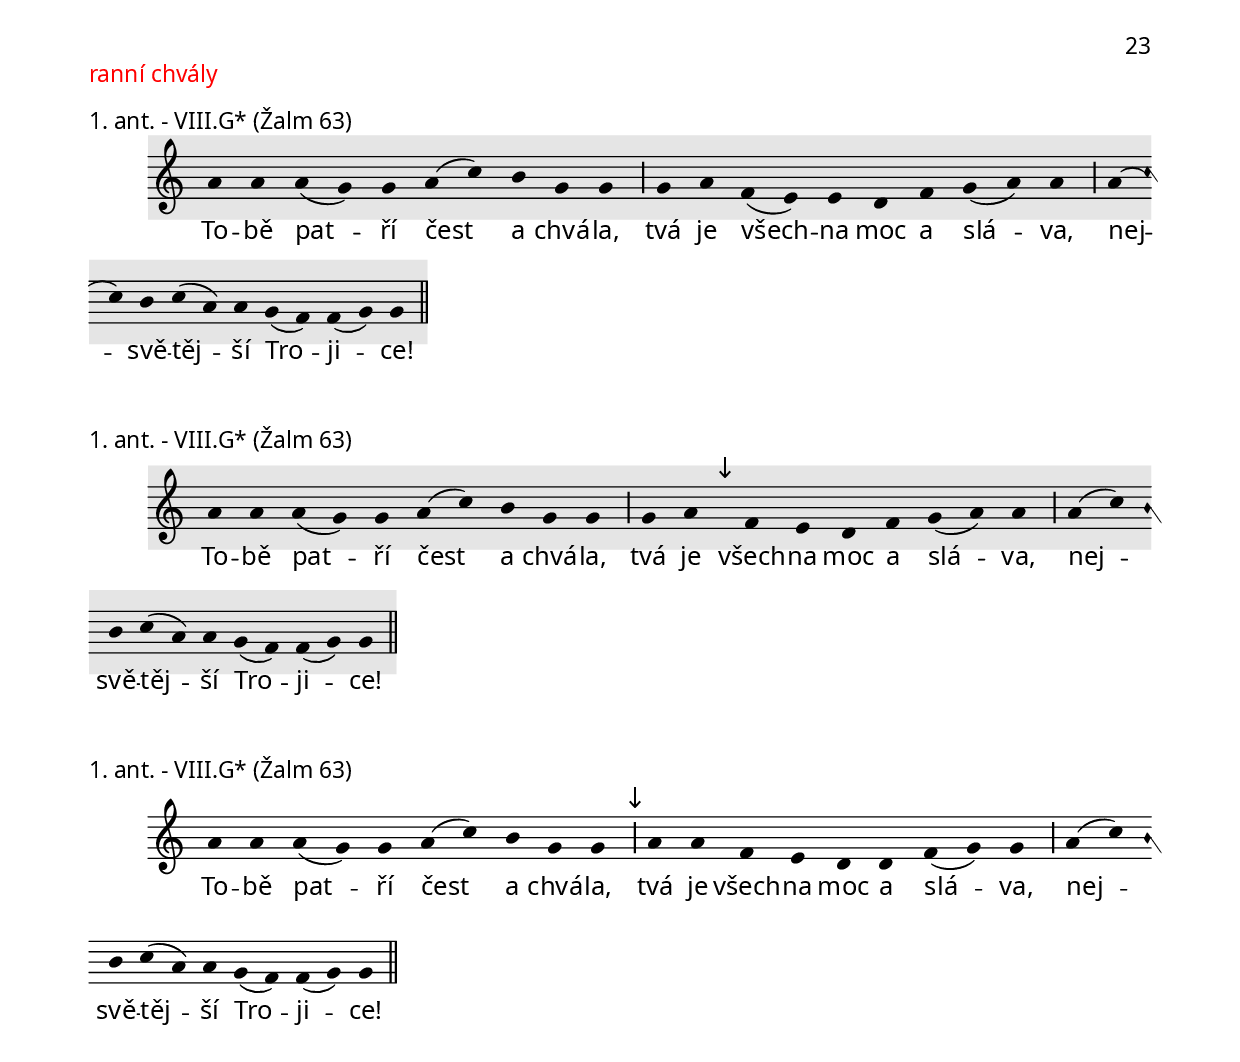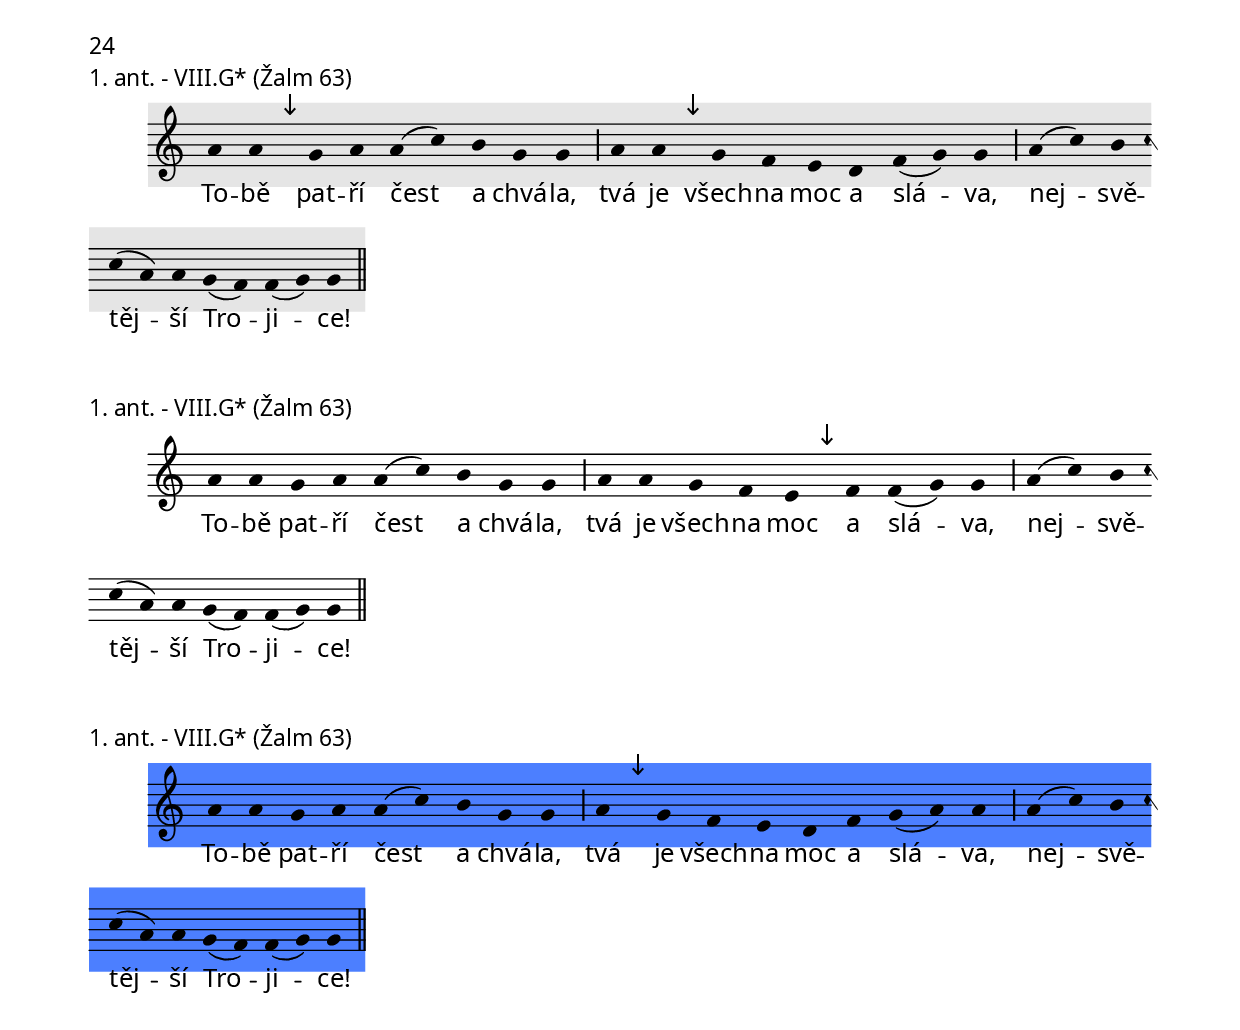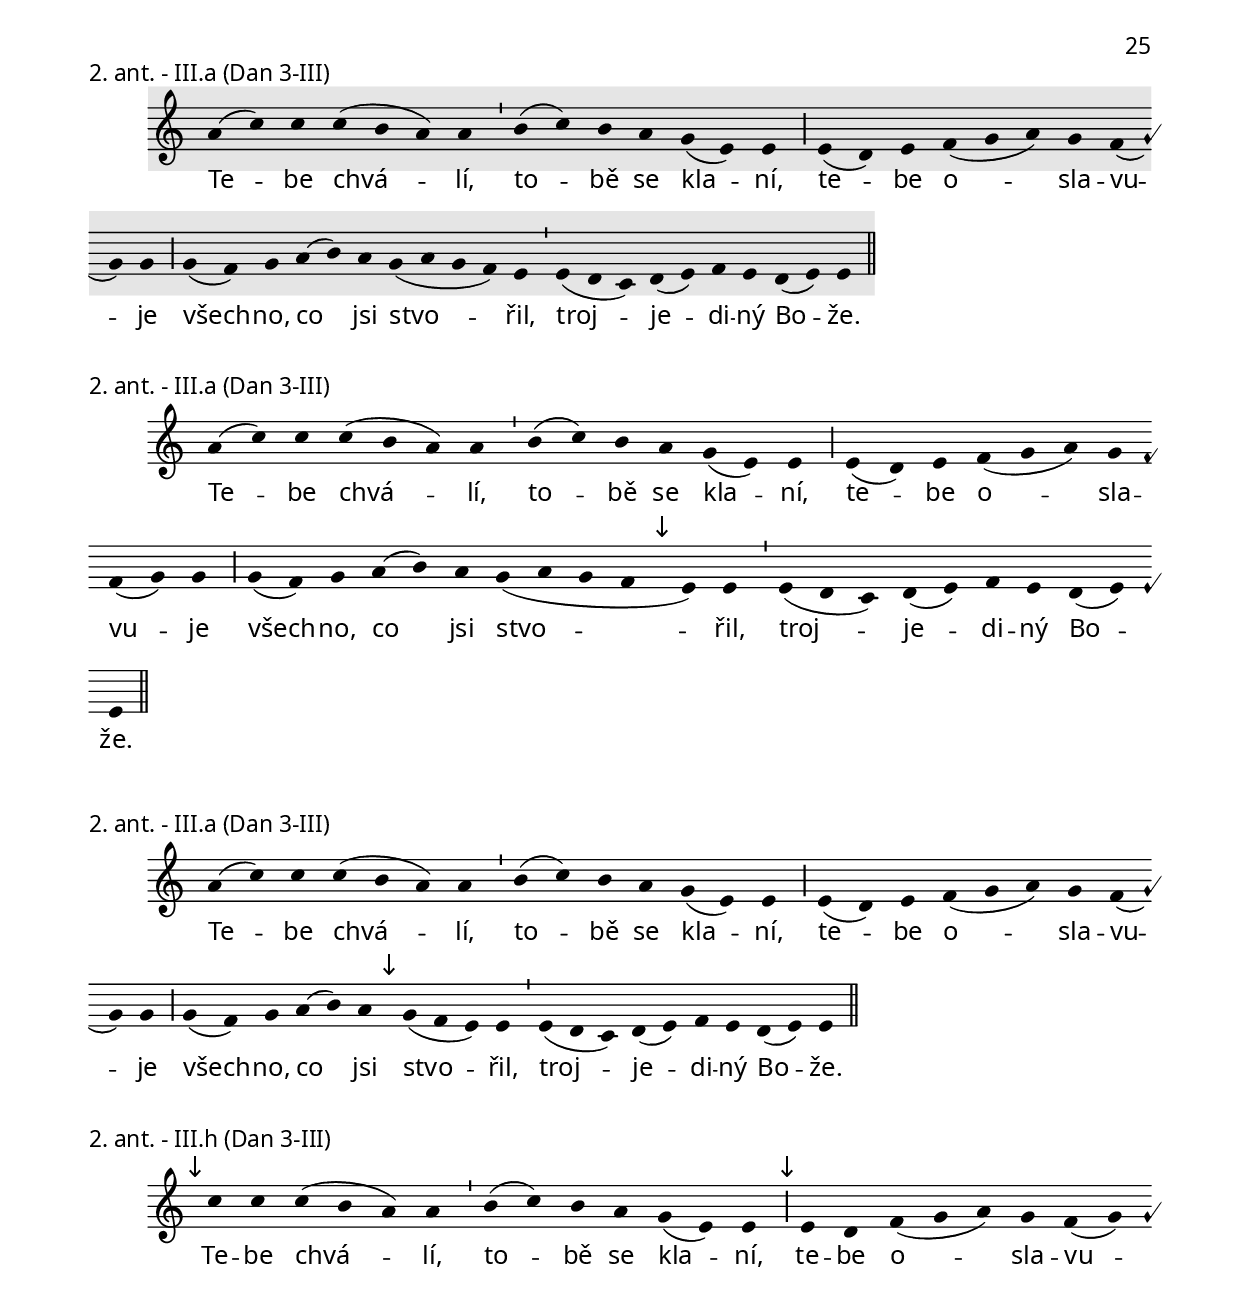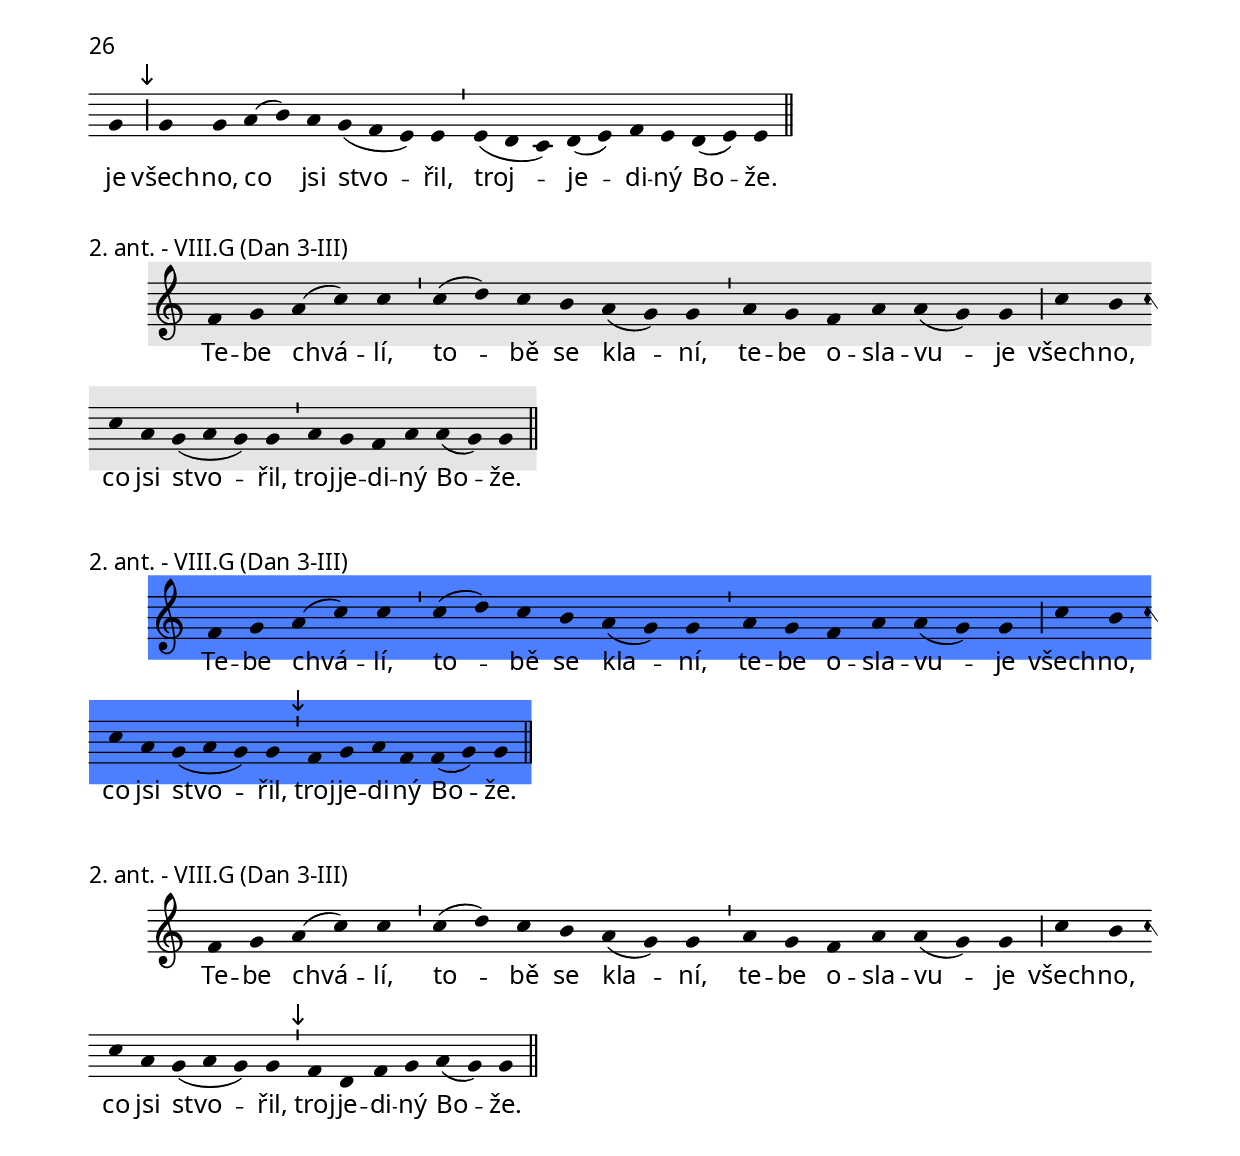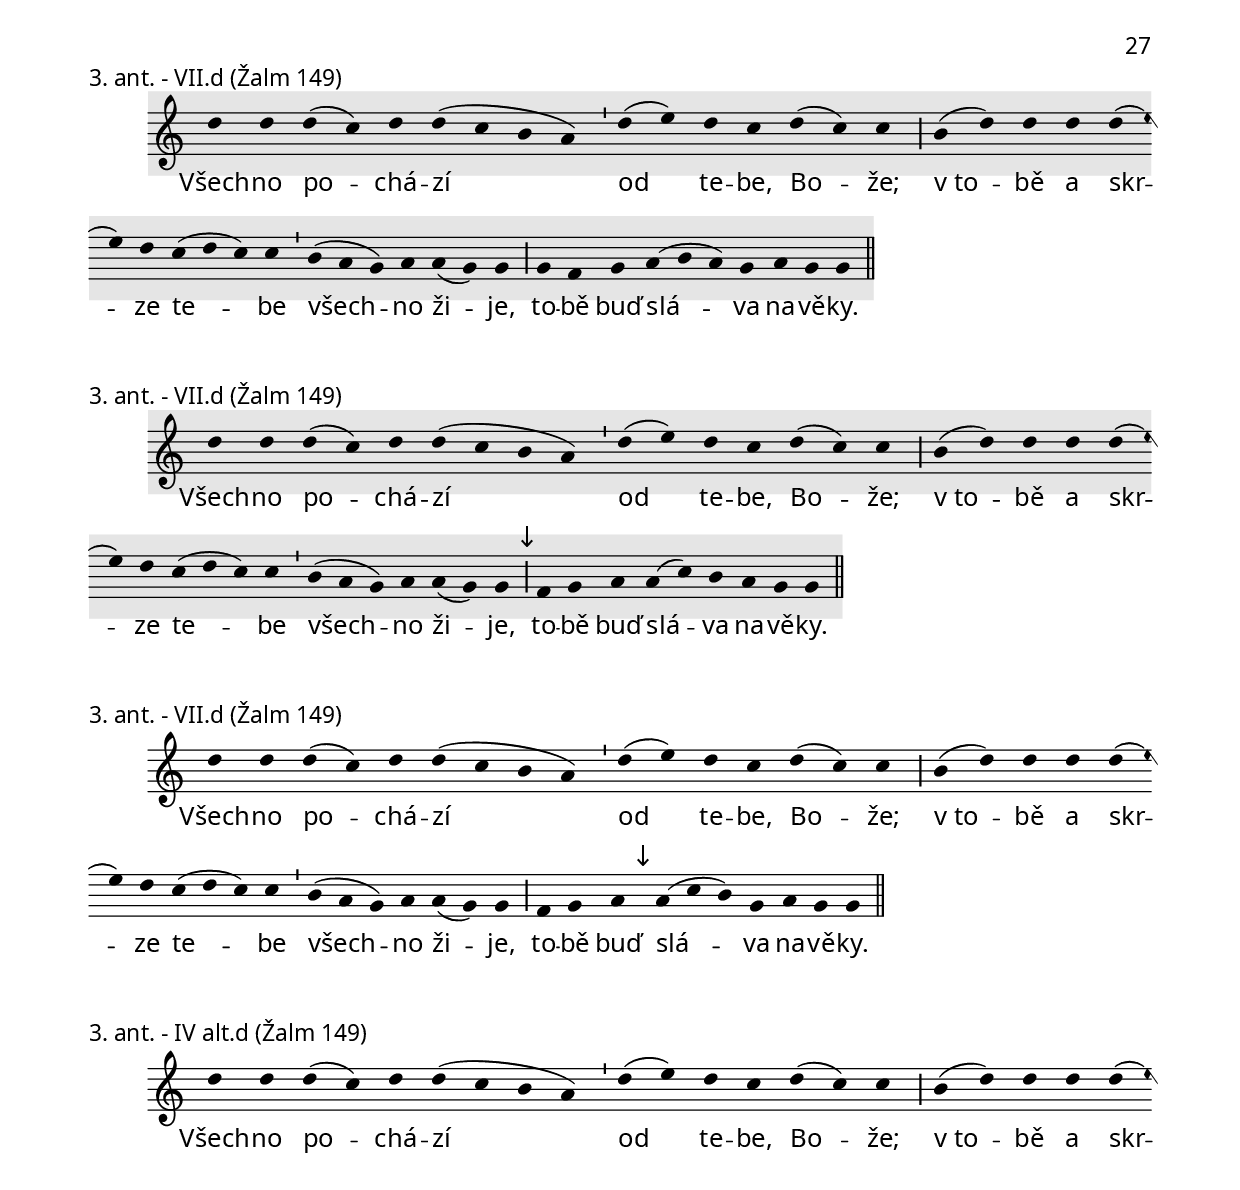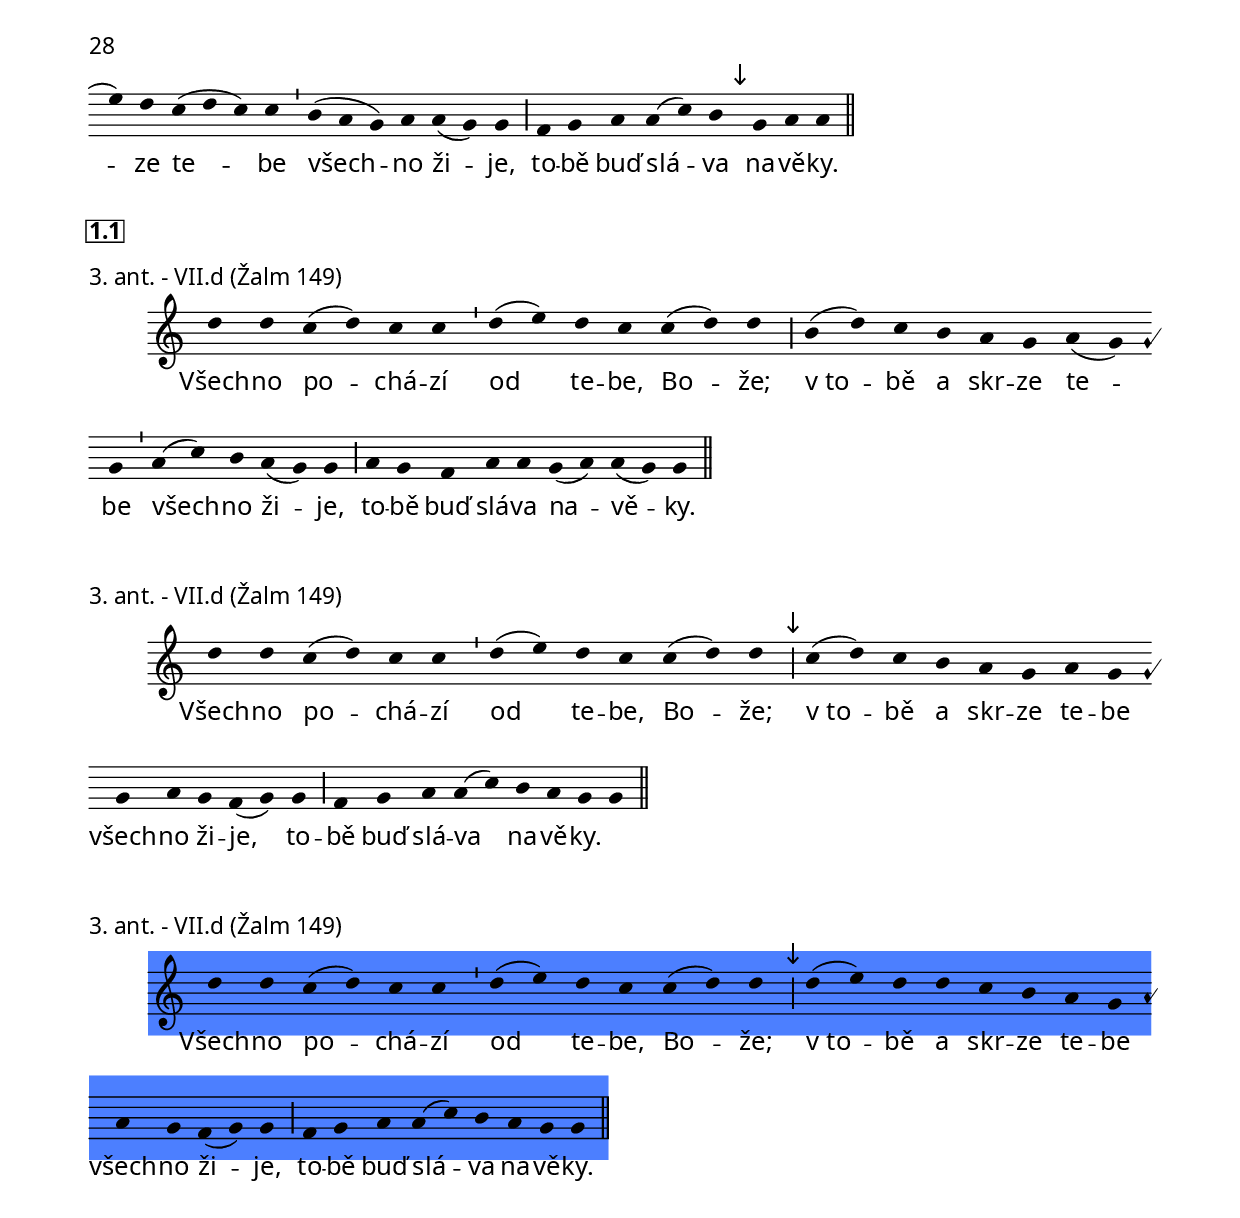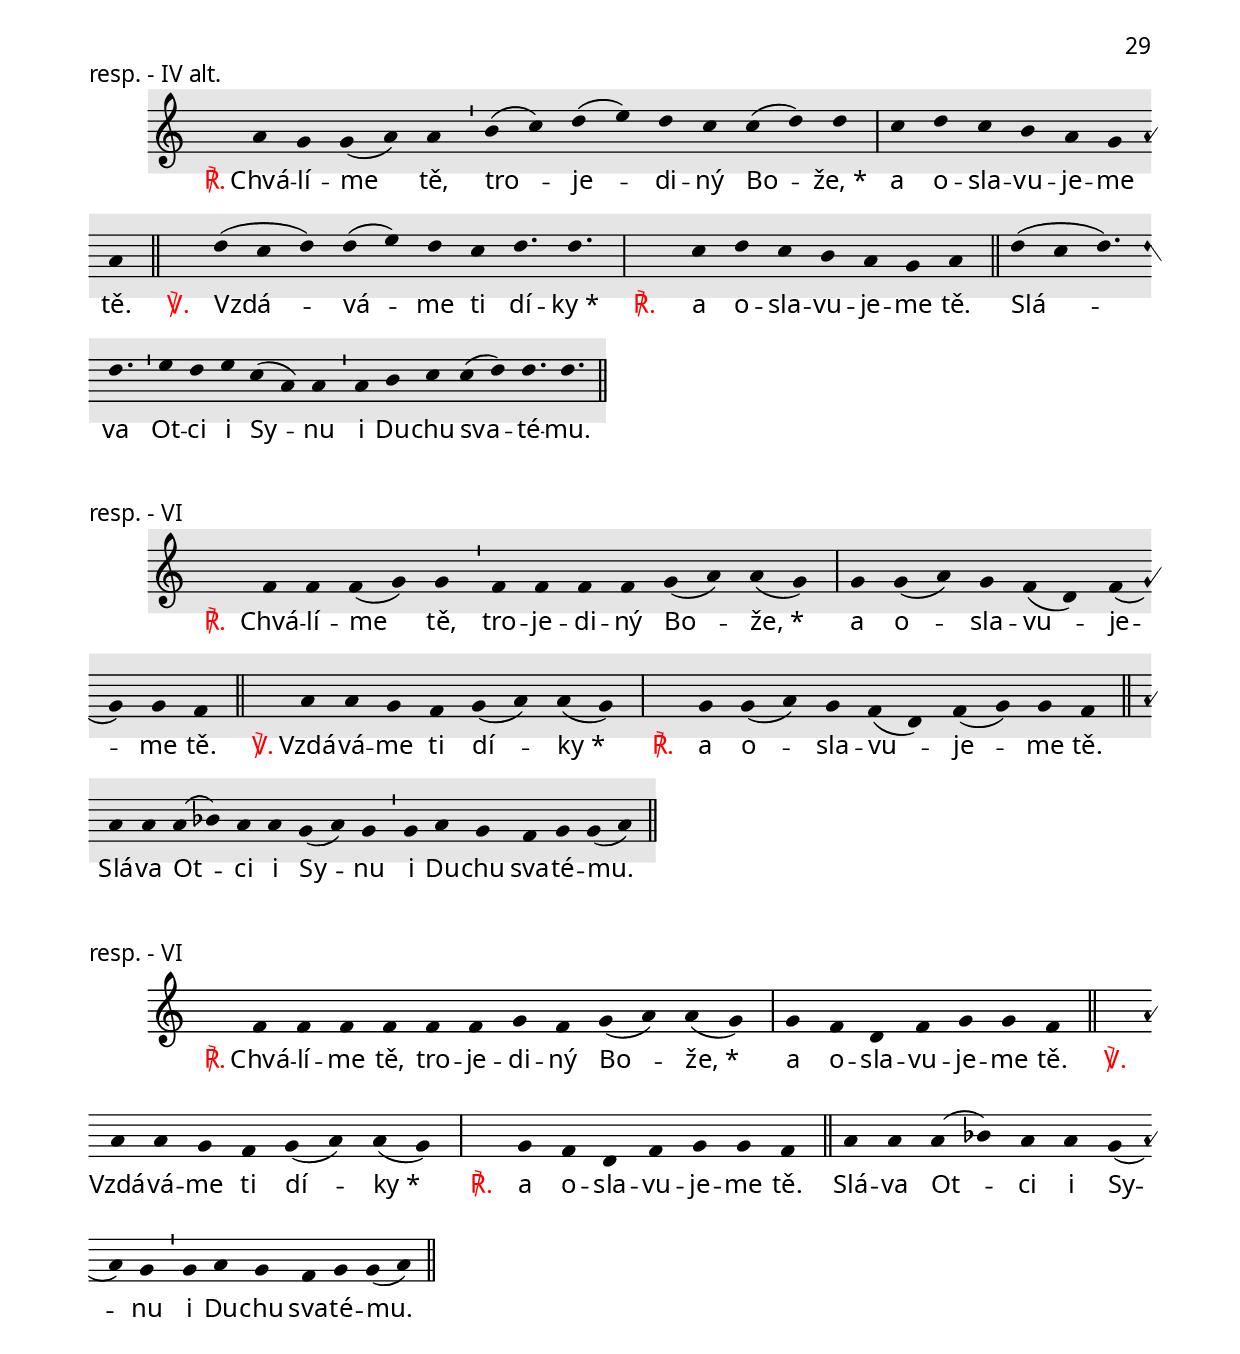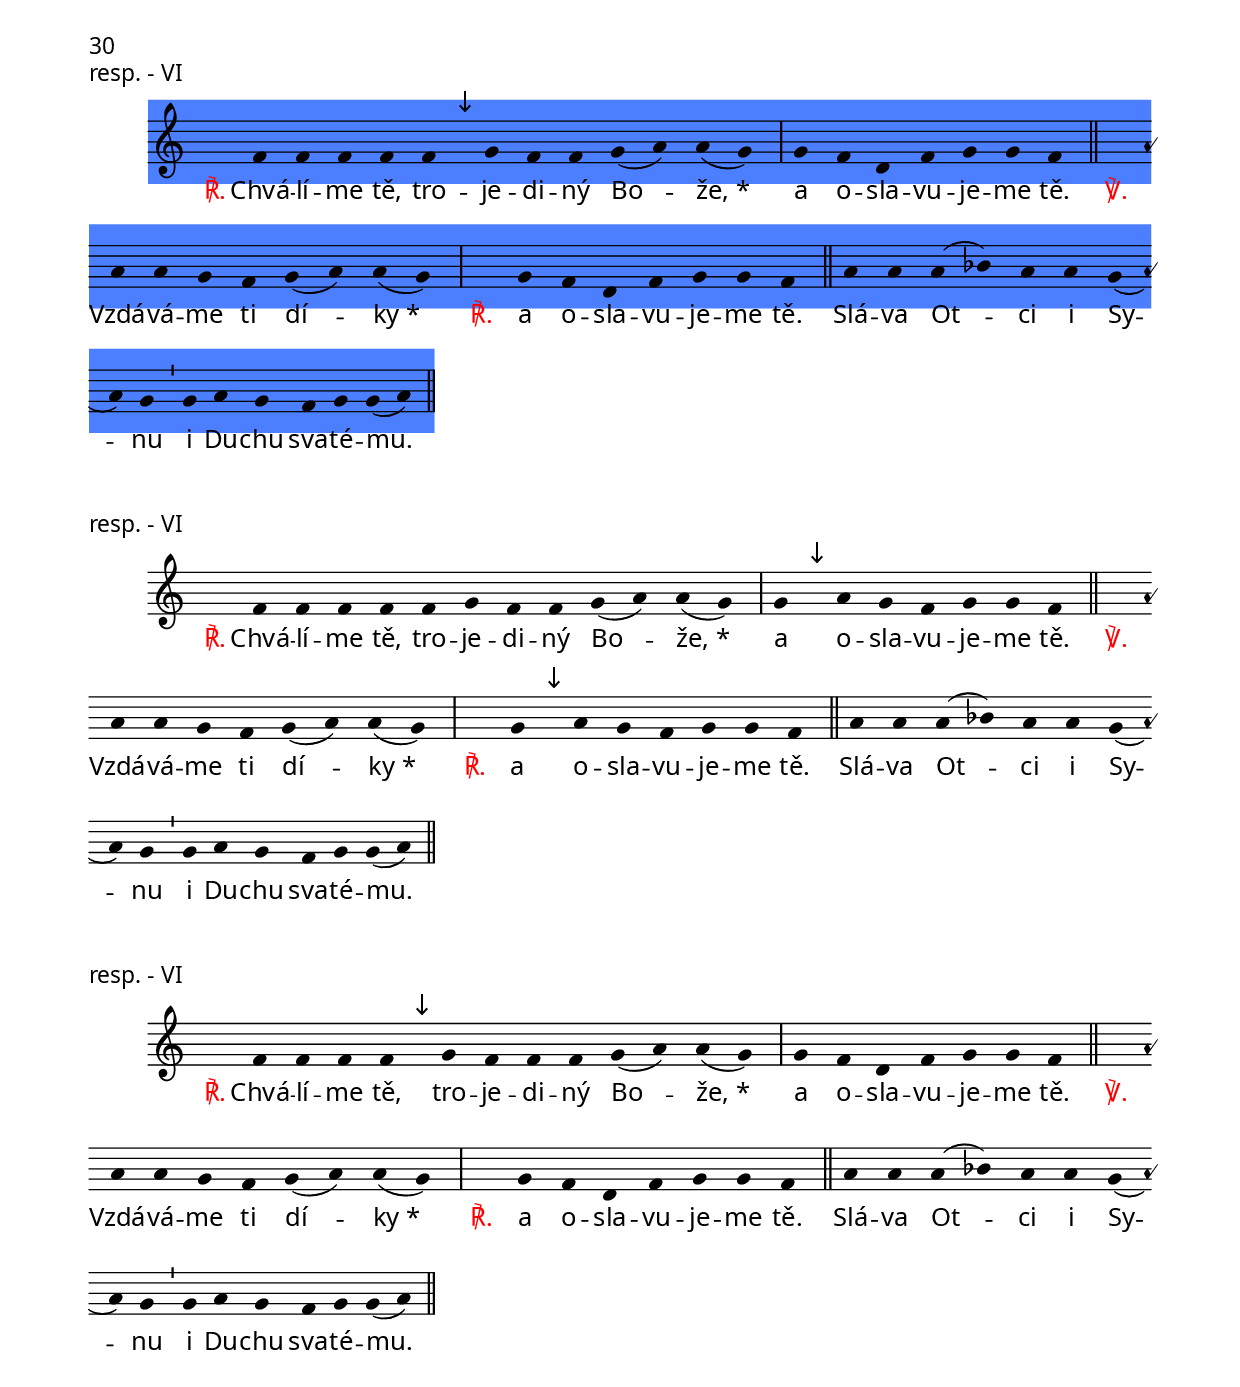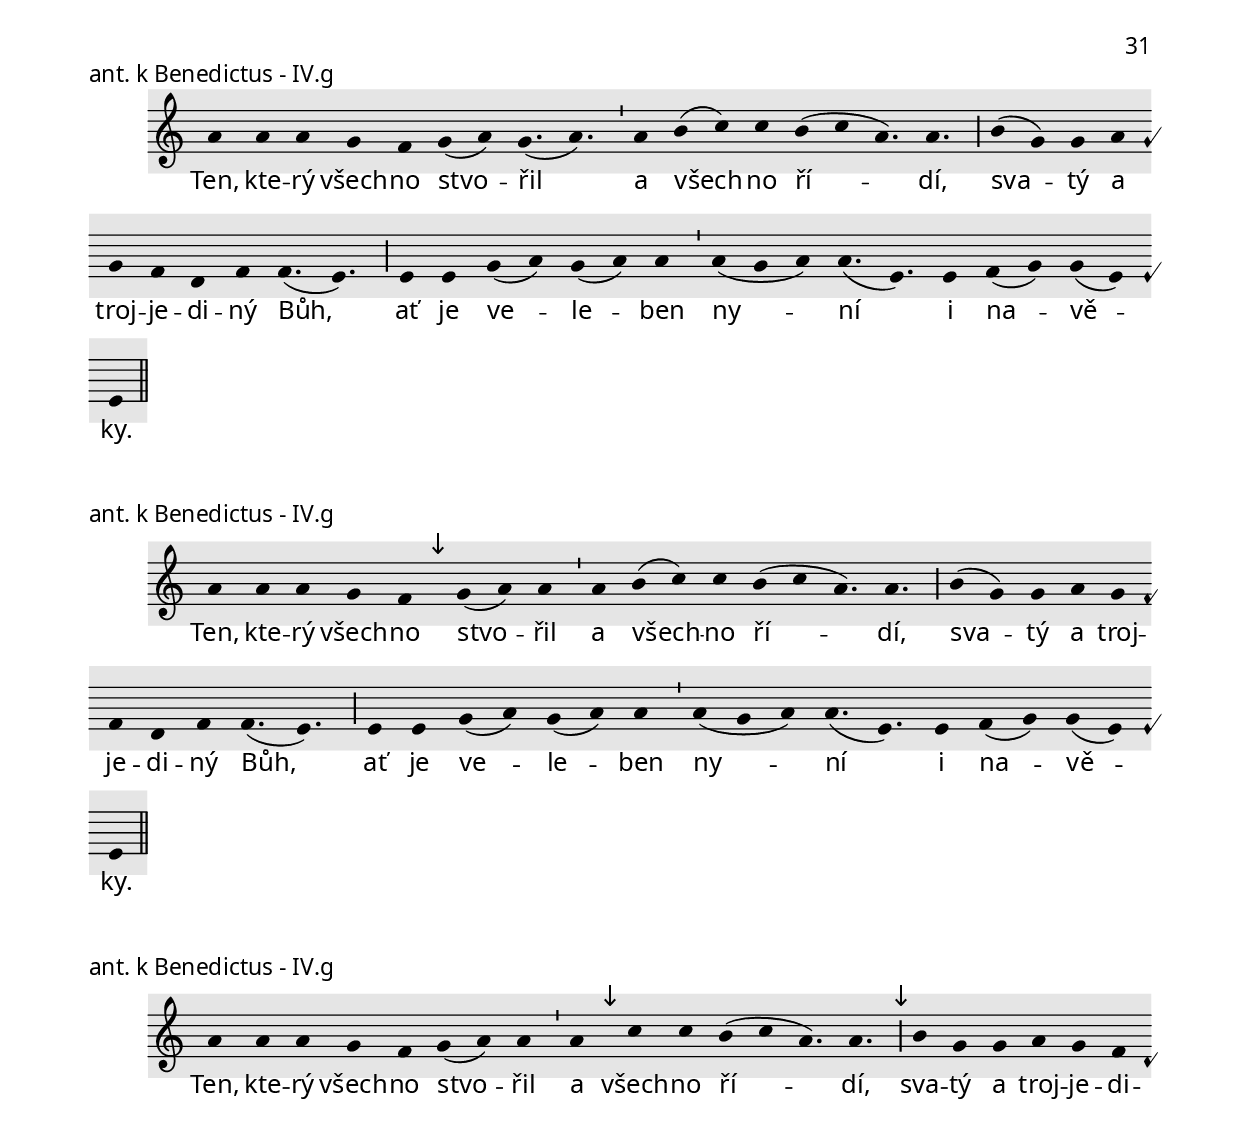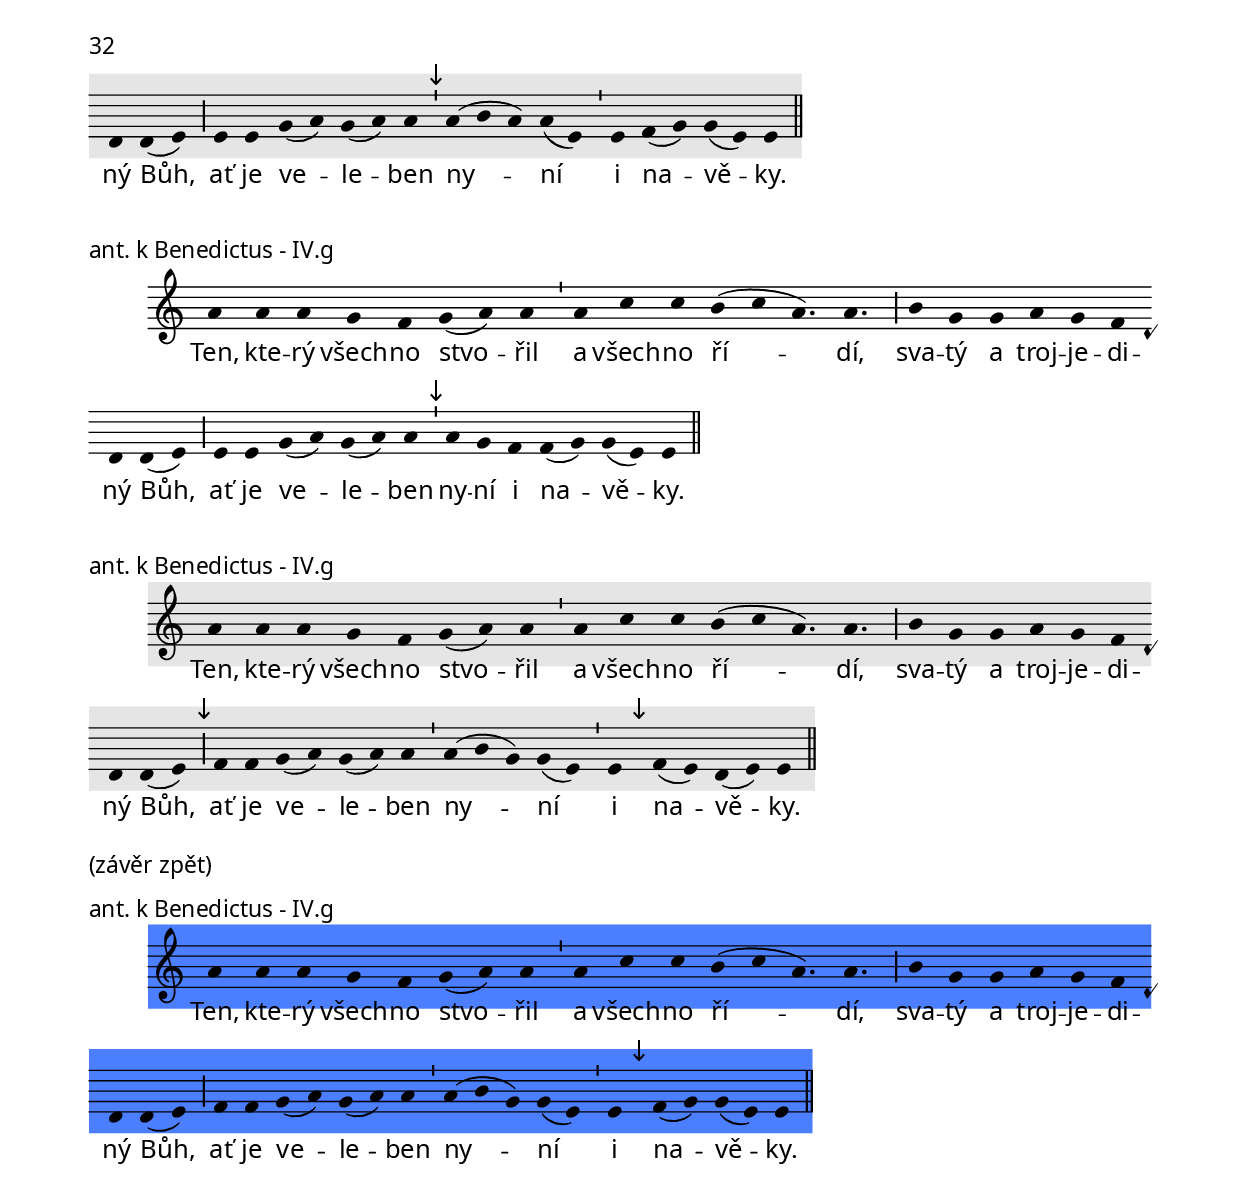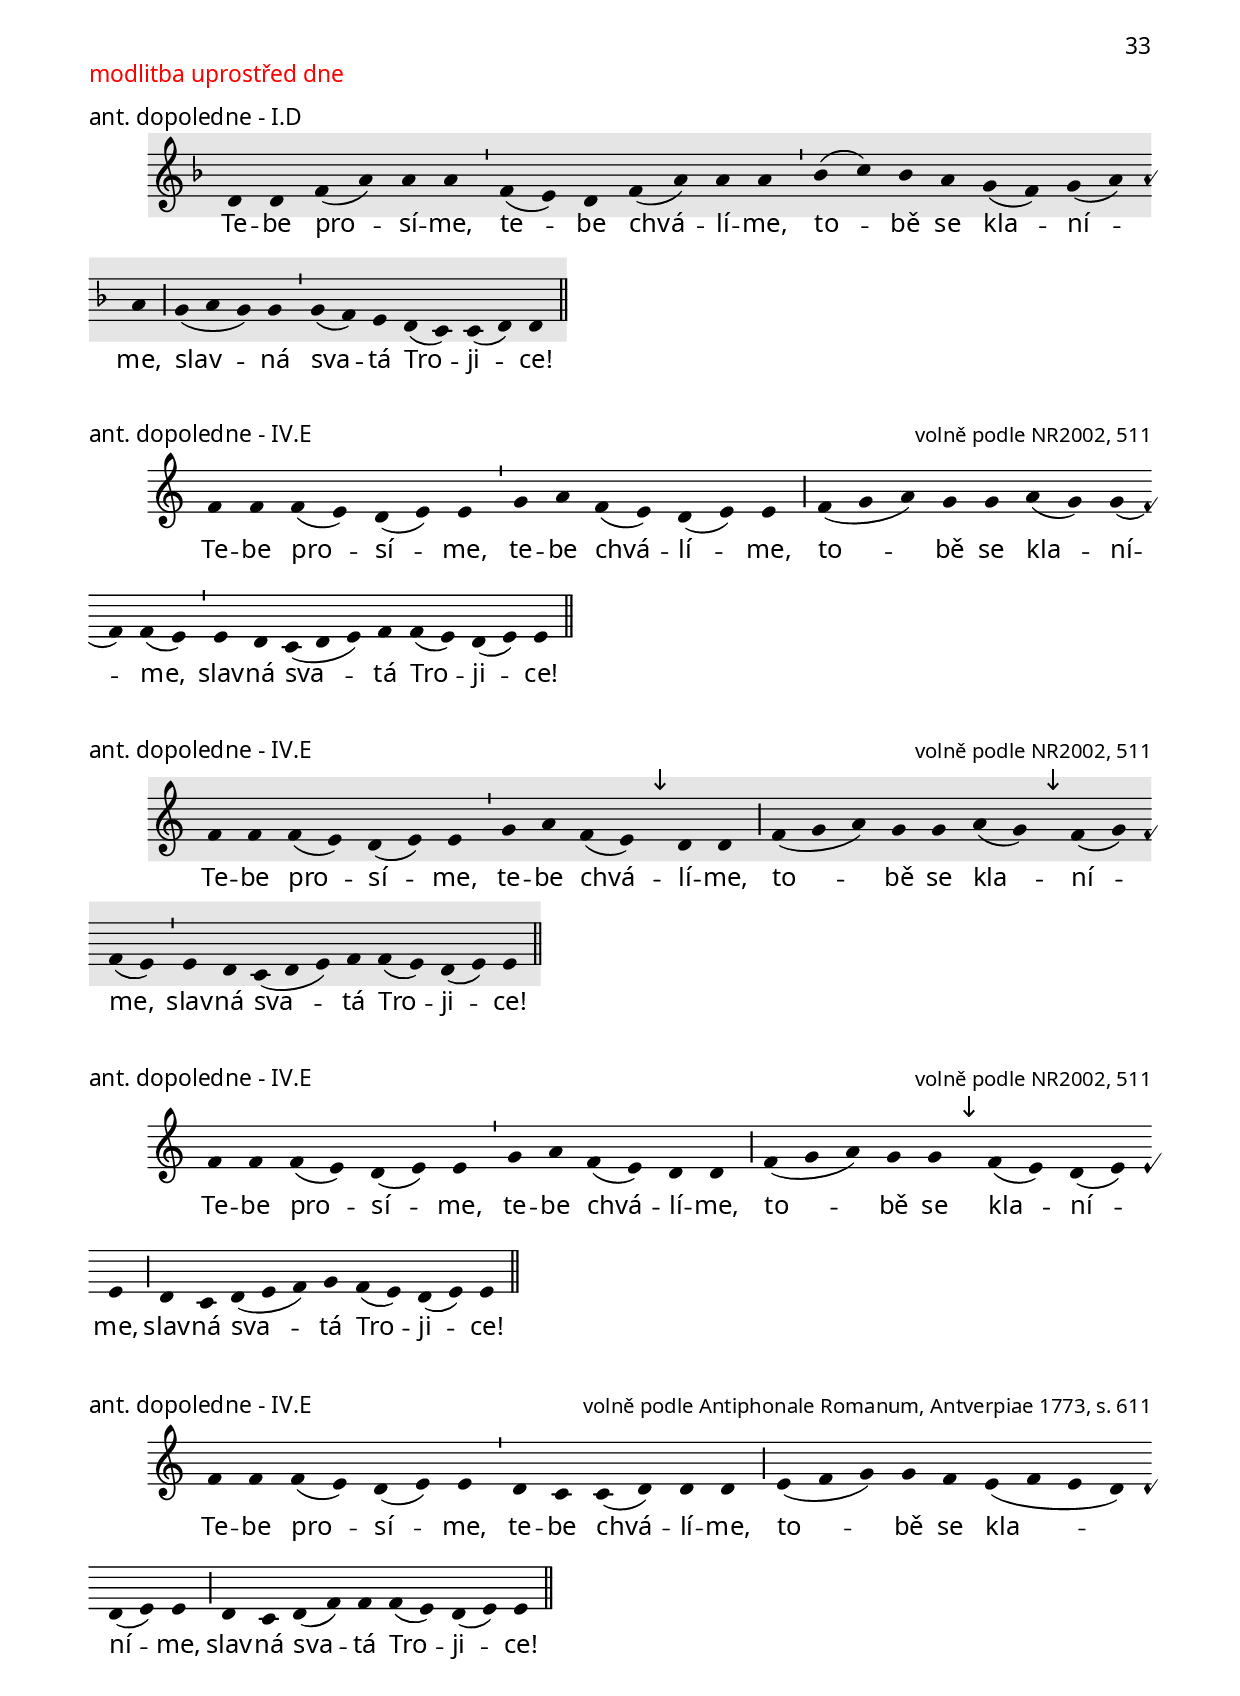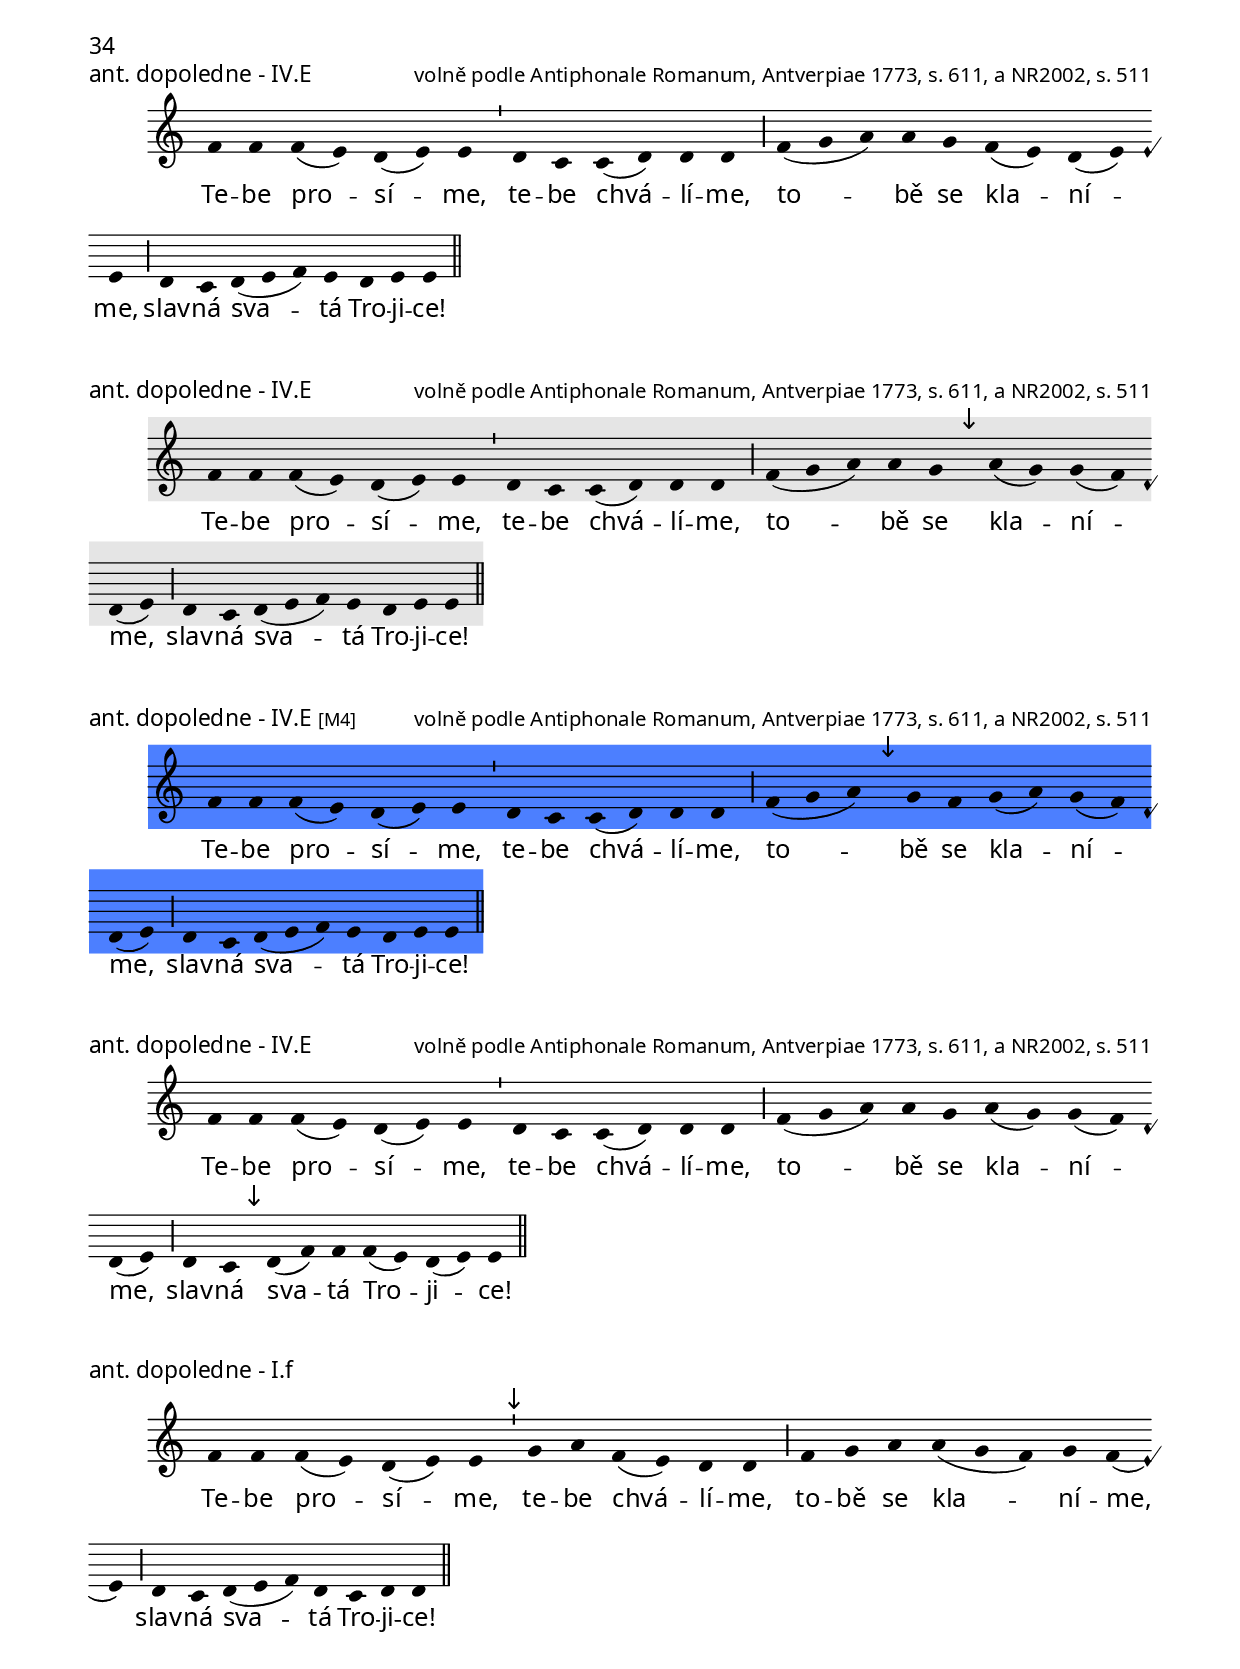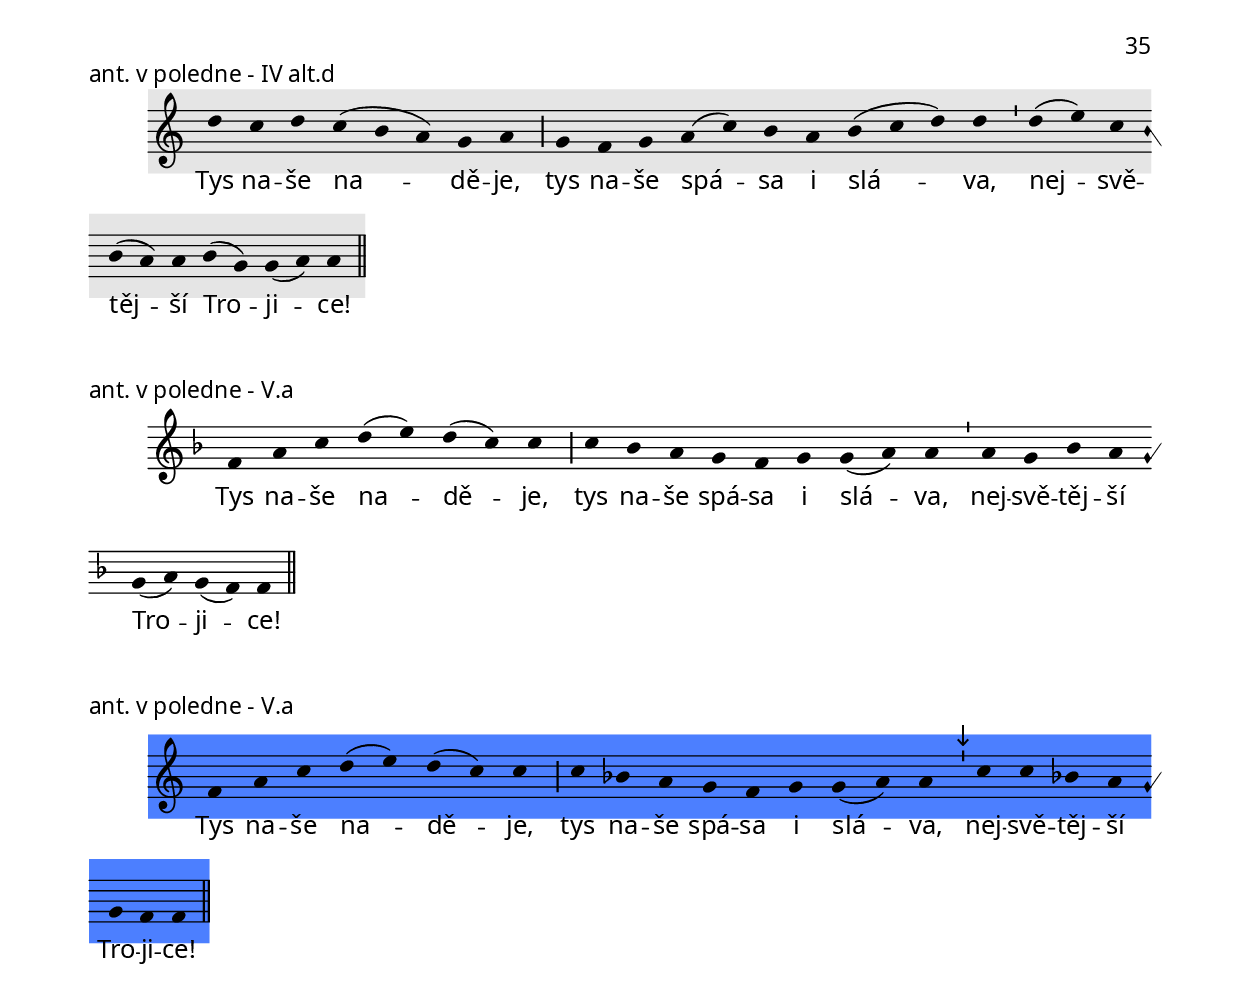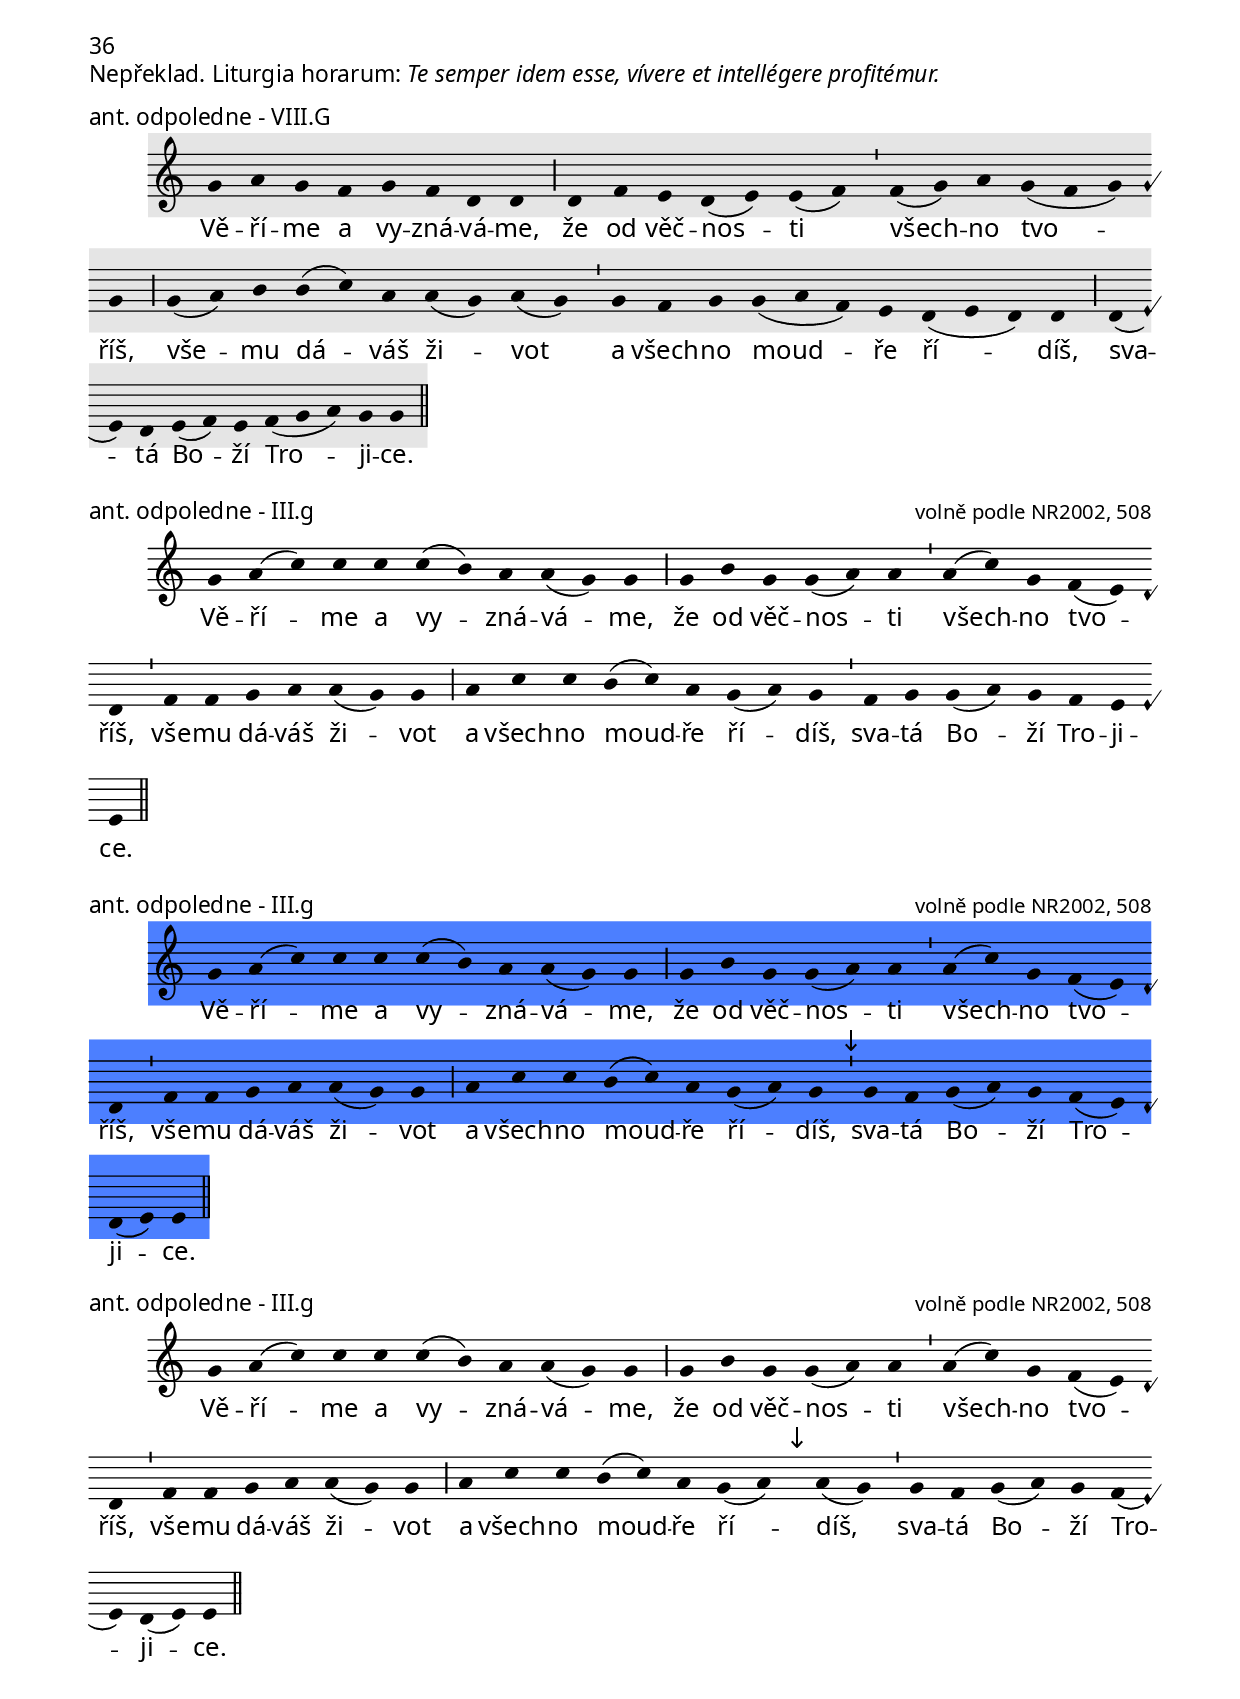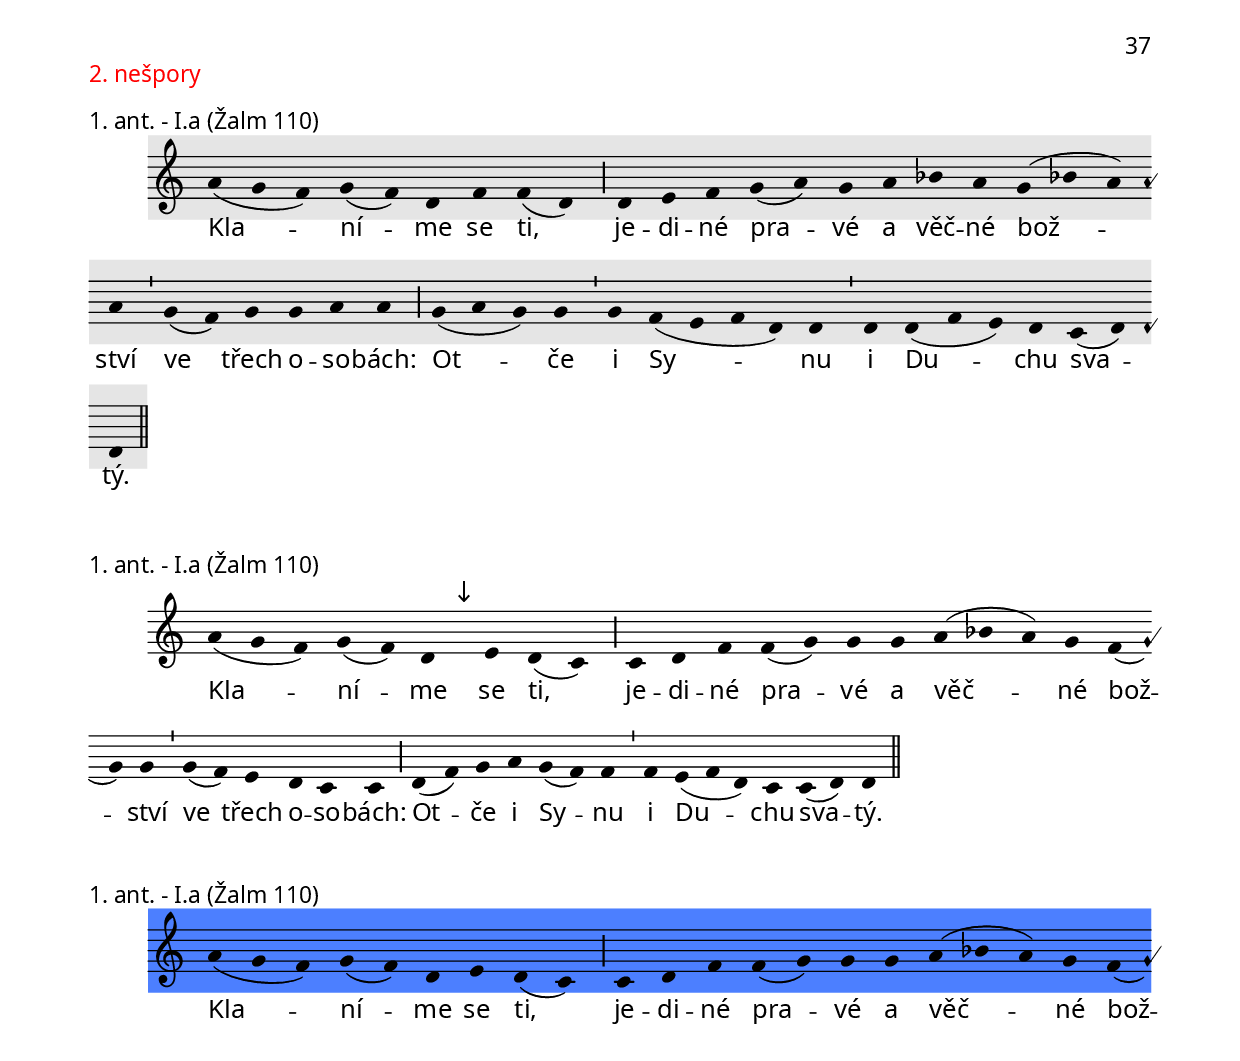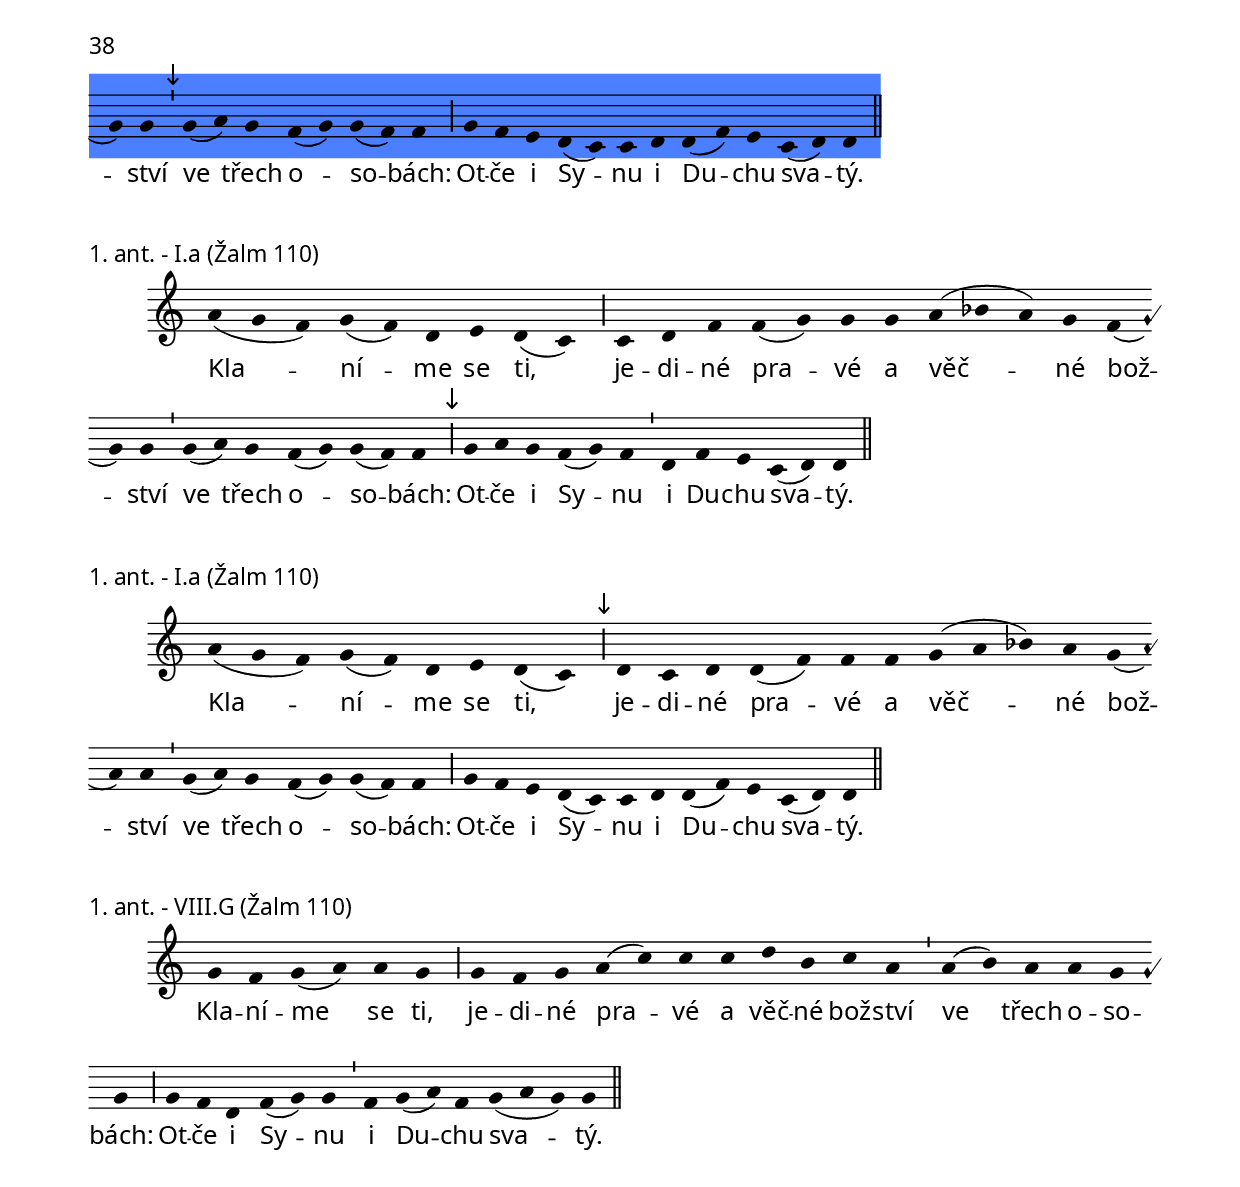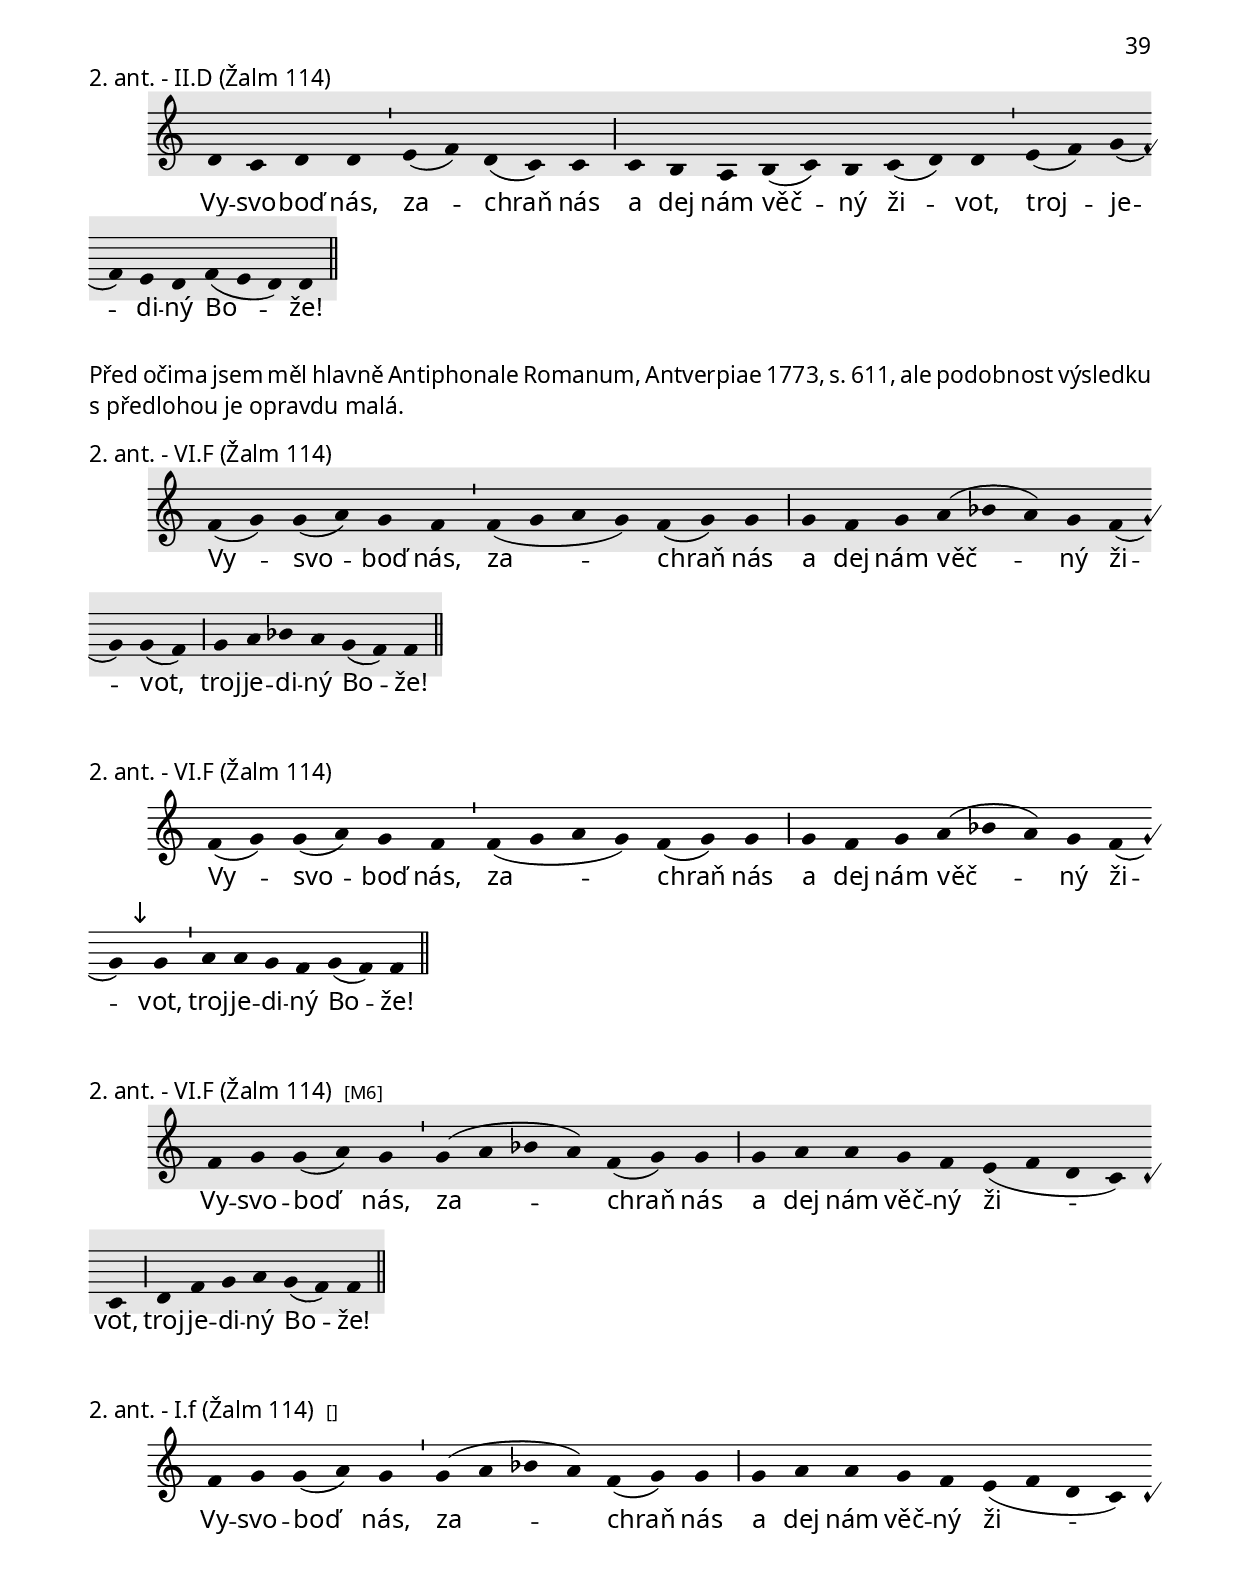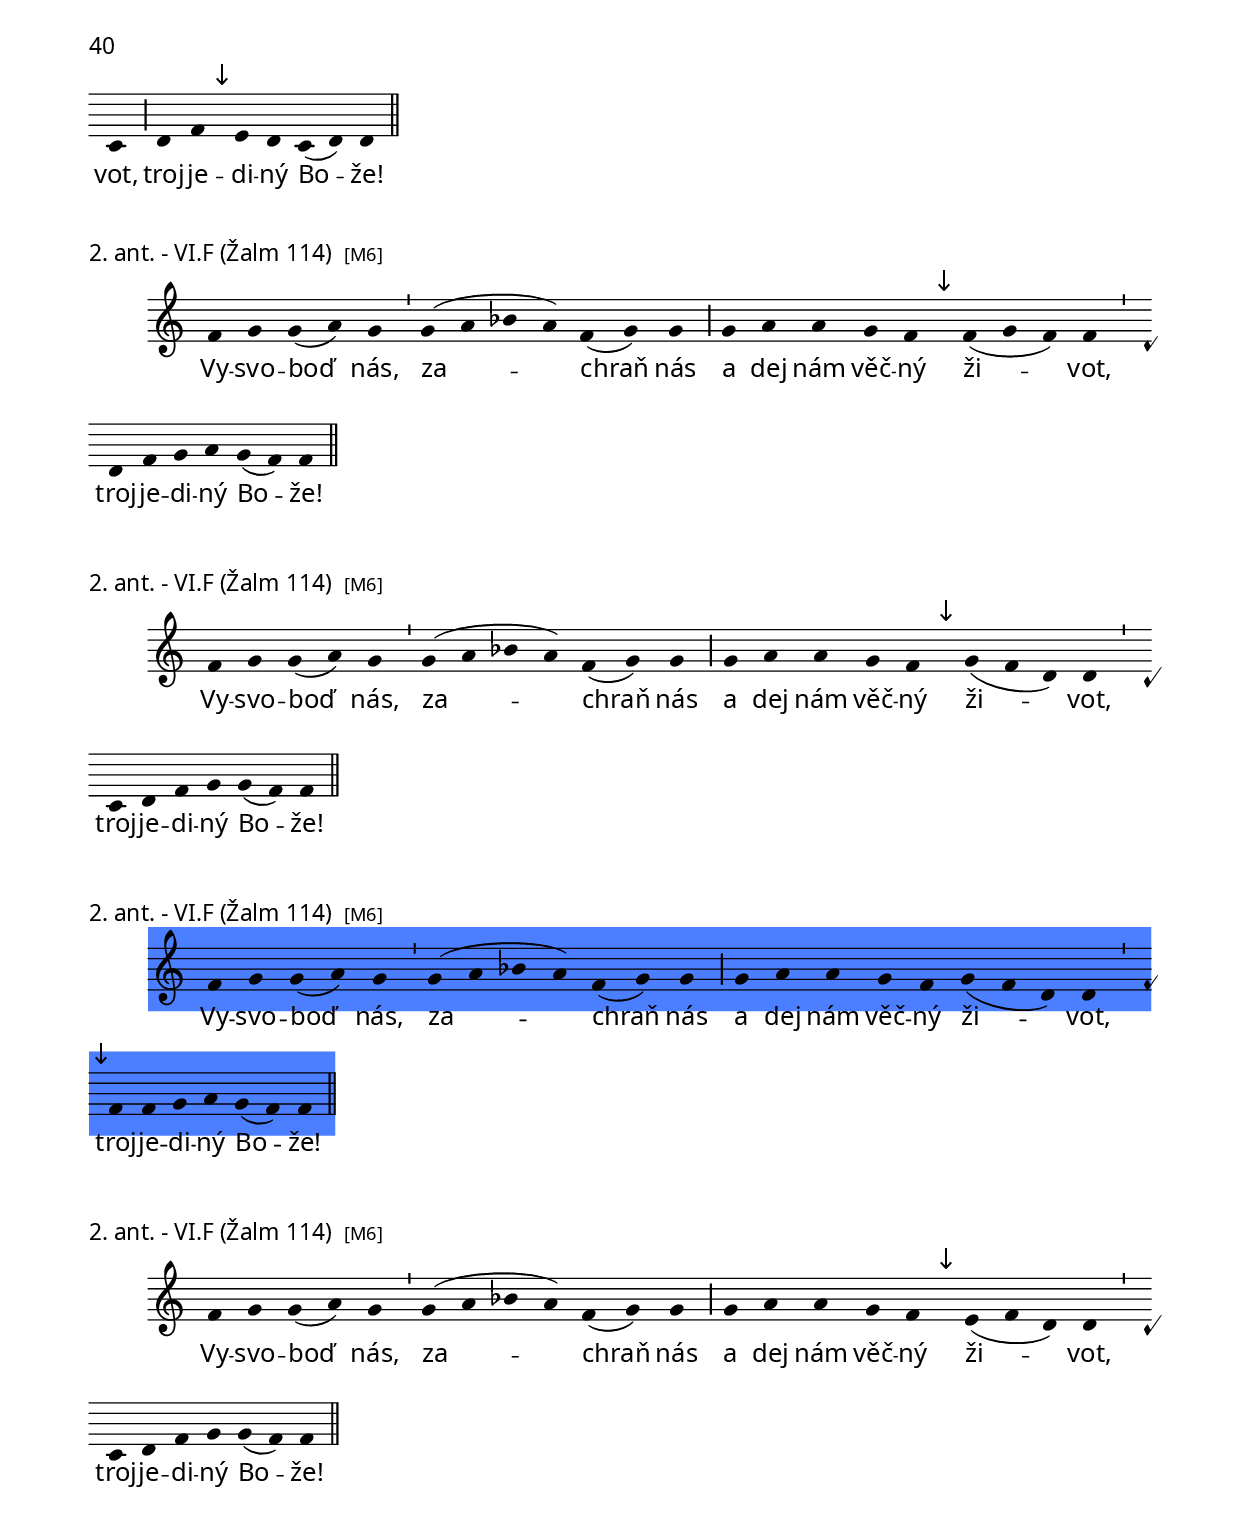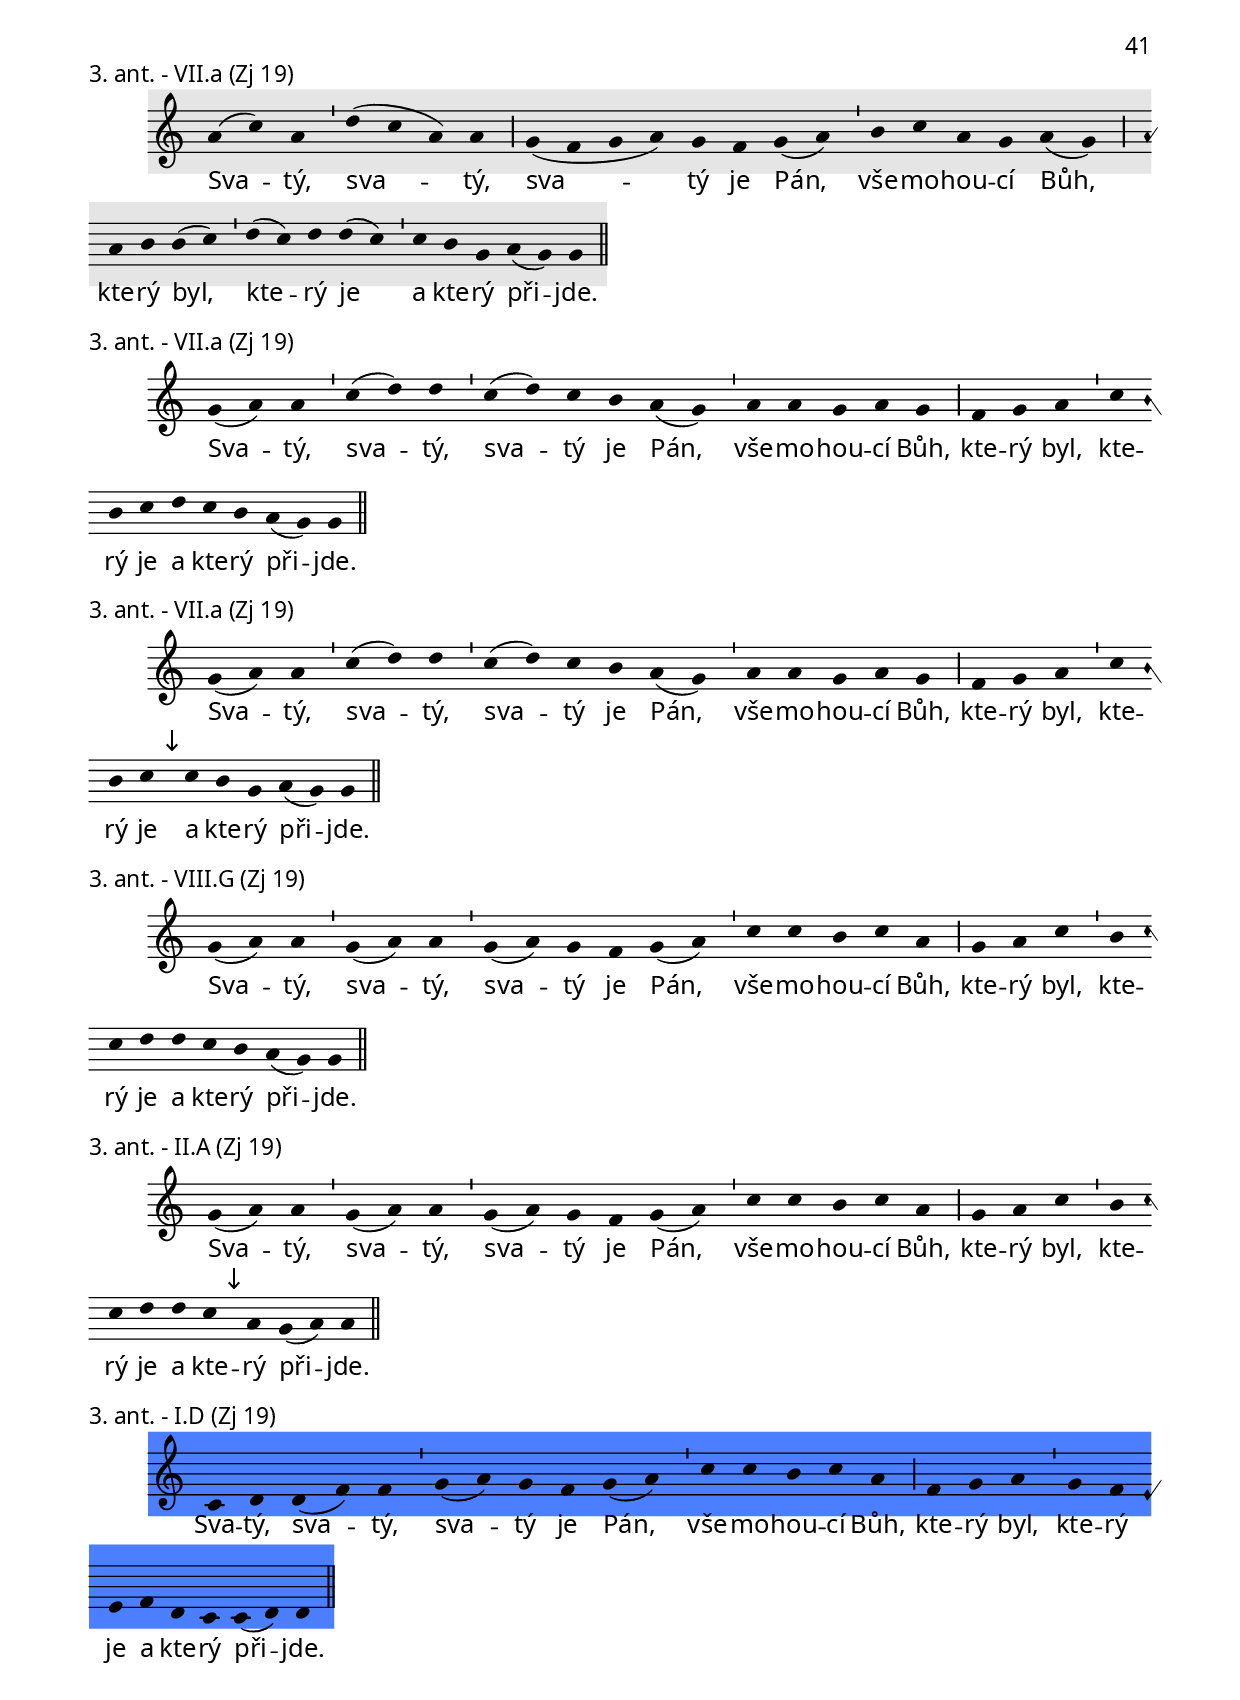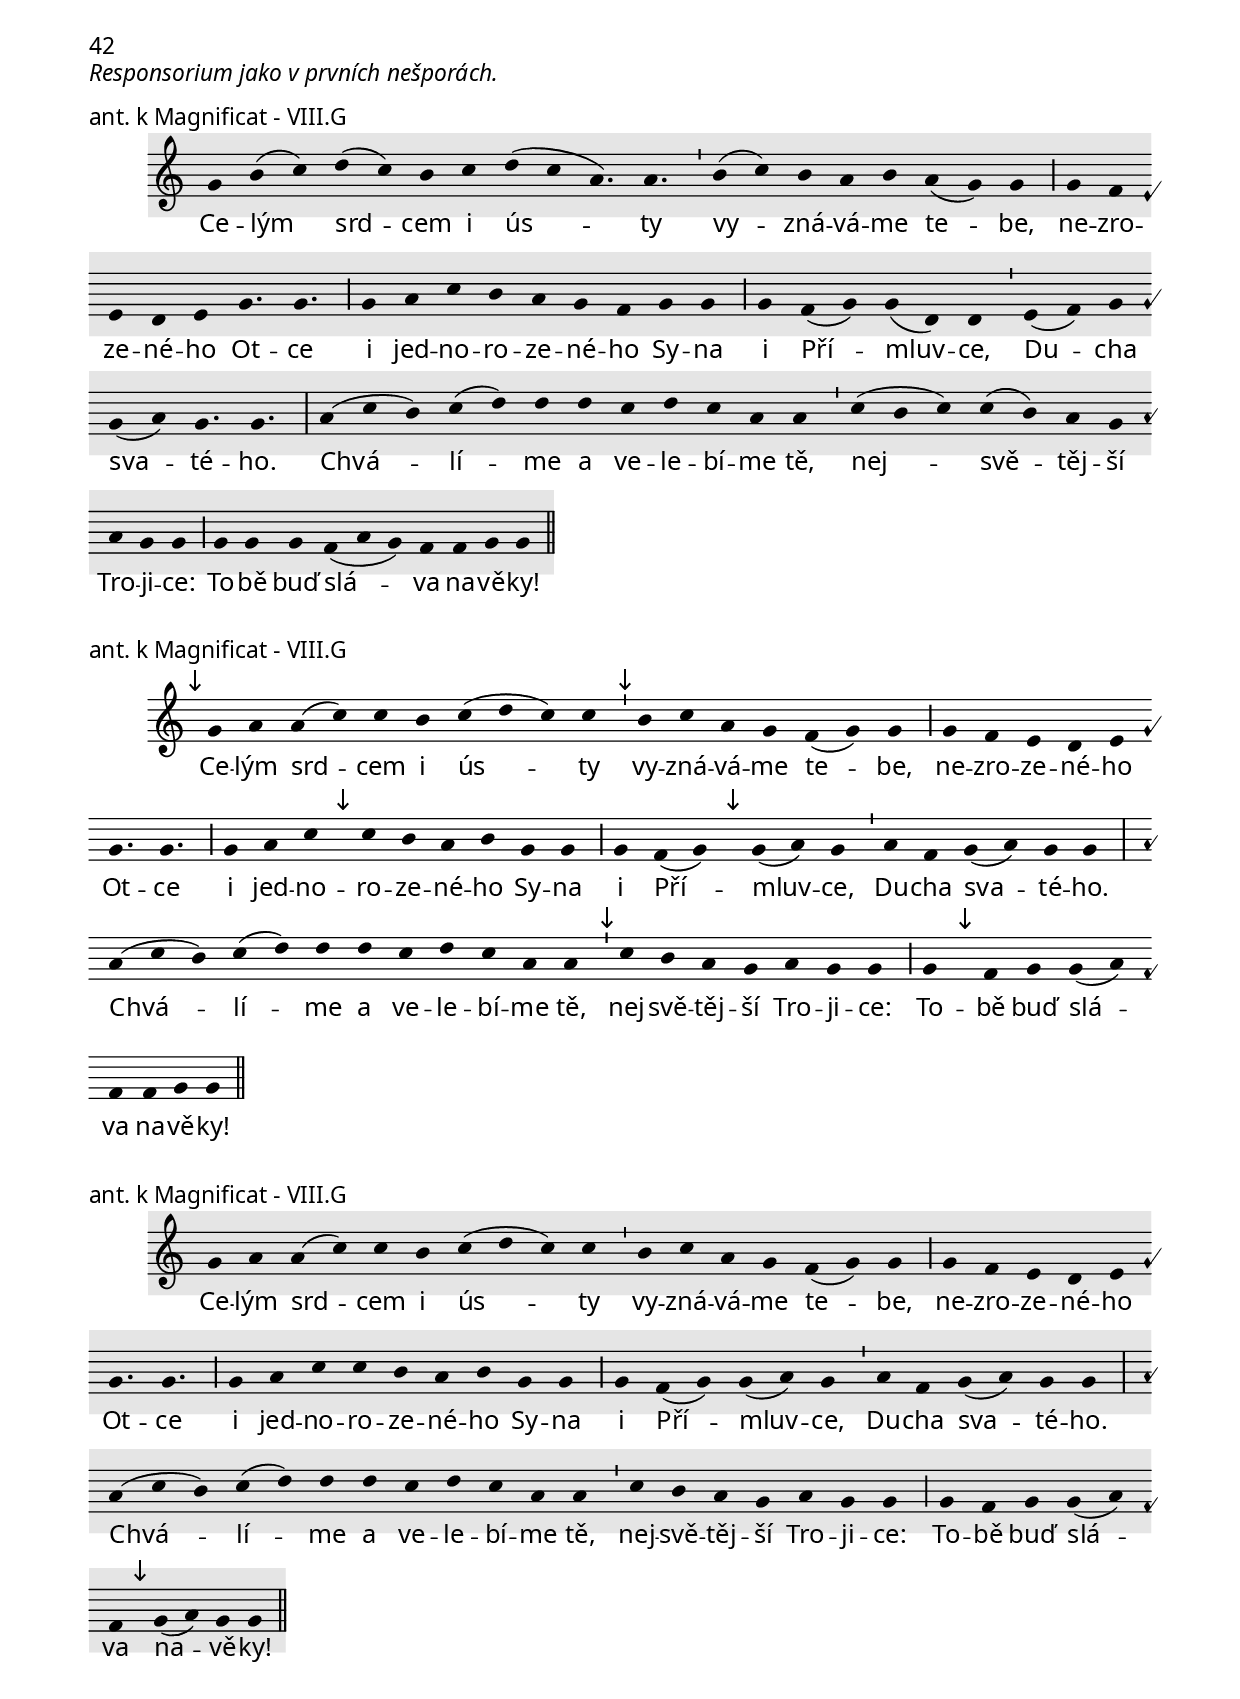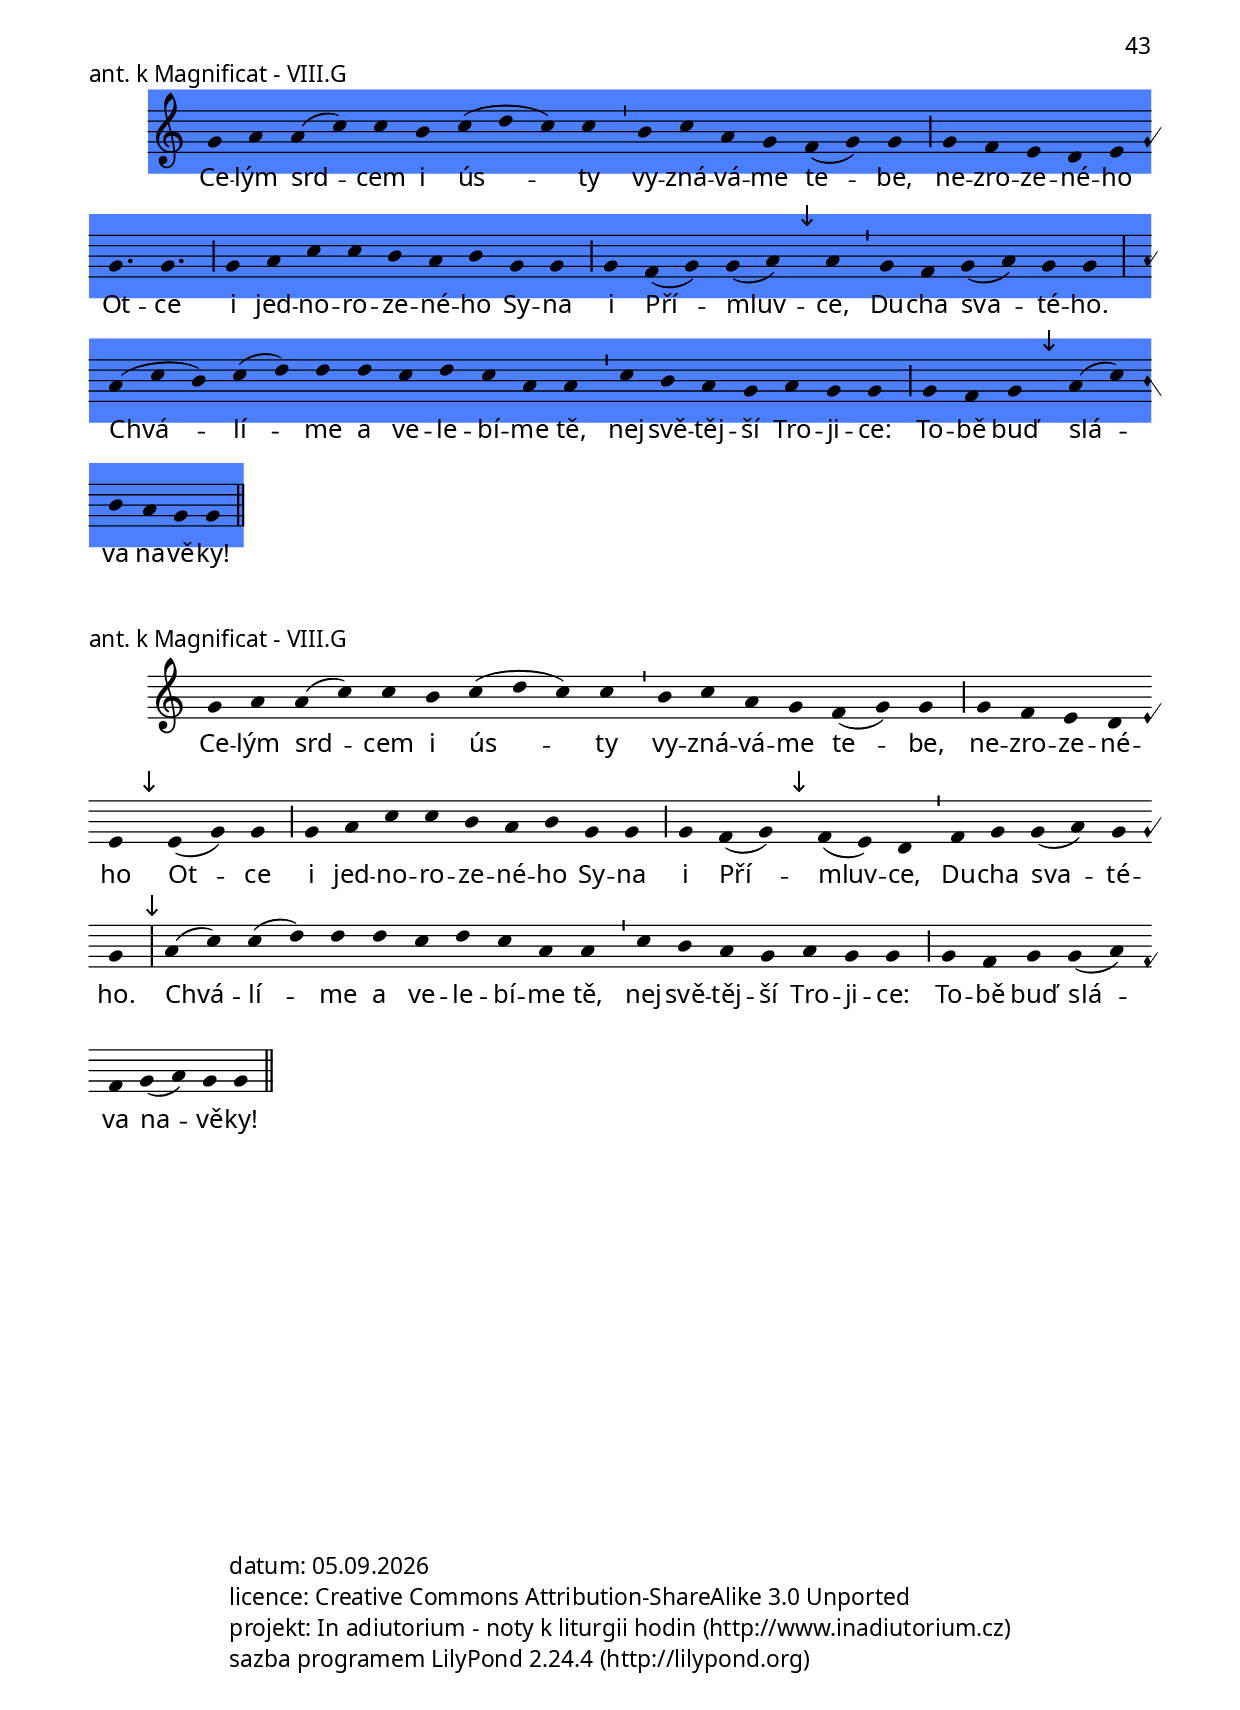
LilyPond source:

\version "2.14.2"

\header {
  title = "slavnost Nejsvětější Trojice"
  composer = "Jakub Pavlík"
}

\include "spolecne.ly"
\include "dilyresponsorii.ly"

% privesek k \sestavTitulek pro antifony z rad podle modu
ciselnaRada = \markup\tiny\sans\concat{
  "["
  \fromproperty #'header:series
  "]"
}

\markup\justify{
  Oficium Nejsvětější Trojice bylo jedno z nejstarších (a široce rozšířených), kde byl uplatněn
  postup podle číselného pořadí modů (srov. Hiley: Western Plainchant, s. 274),
  takže první antifona je v prvním, druhá ve druhém atd.
  Liturgia horarum sice pořadí antifon rozbíjí, ale hodně jich přebírá, takže by snad bylo hezké
  u starobylých antifon (v případě jejich budoucí opravy) dodržet původní modus.
  Na druhou stranu, vzhledem k tomu, že ani jeden z obou cyklů antifon
  (k matutinu, k laudám a ostatním hodinkám) není převzat celý, možná to nemá cenu.
  Kdyby na to přišlo, větší smysl by to mělo u cyklu antifon matutina, z nějž
  je převzato sedm antifon z devíti, přičemž devátá (jedna ze dvou nepřevzatých)
  v postupné řadě přebývá (opakuje modus 3), takže nás nebolí.
  To by ovšem znamenalo kvůli obskurní historické referenci přepsat velkou část zpěvů.
}
\markup\justify{
  Přehled převzatých antifon (L = cyklus antifon k laudám, M = antifony k matutinu, ? = antifona v Breviarium Romanum nefiguruje):
  \bold{1N:} a1=L1, a2=?, a3=?, amag=1Namag
  \bold{MČ:} invit=invit, a1=M1, a2=M7, a3=M8, avig=L2
  \bold{RCH:} a1=?, a2=?, a3=L5, aben=Laben
  \bold{U3:} M4
  \bold{U6:} M5
  \bold{U9:} M3
  \bold{2N:} a1=?, a2=M6, a3=?, amag=2Namag
}

\markup {\nadpisHodinka {"1. nešpory"}}

\score {
  \relative c'' {
    \zvyraznovacSedy
    \choralniRezim
    g4 g c d c g \barMaior
    g a g f g a g g \barMax
    g a4.( c) c4 d c c \barMin
    c b g a g g \barFinalis
  }
  \addlyrics {
    Slá -- va to -- bě, Bo -- že,
    je -- di -- ný ve třech o -- so -- bách,
    jsi dřív než za -- čal čas
    a ži -- ješ na -- vě -- ky!
  }
  \header {
    quid = "1. ant."
    modus = "VIII"
    differentia = "G"
    psalmus = "Žalm 113"
    id = "1ne-a1"
    piece = \markup {\sestavTitulek}
  }
}

\markup{
  (Divisiones)
}
\score {
  \relative c'' {
    \zvyraznovacModry
    \choralniRezim
    g4 g c d c g \barMin
    g a g f g a g g \barMaior
    g a4.( c) c4 d c c \barMin
    c b g a g g \barFinalis
  }
  \addlyrics {
    Slá -- va to -- bě, Bo -- že,
    je -- di -- ný ve třech o -- so -- bách,
    jsi dřív než za -- čal čas
    a ži -- ješ na -- vě -- ky!
  }
  \header {
    quid = "1. ant."
    modus = "VIII"
    differentia = "G"
    psalmus = "Žalm 113"
    id = "1ne-a1"
    piece = \markup {\sestavTitulek}
  }
}

\pageBreak

\score {
  \relative c'' {
    \zvyraznovacSedy
    \choralniRezim
    g4 a f e f4.( g) \barMin
    g4 a c c c b g a g g \barMax
    f( e f g) g \barMin g a c b a g f g g \barFinalis
  }
  \addlyrics {
    Troj -- je -- di -- ný Bůh
    nám pro -- ká -- zal své mi -- lo -- sr -- den -- ství;
    chval -- me a o -- sla -- vuj -- me ho na -- vě -- ky.
  }
  \header {
    quid = "2. ant."
    modus = "VIII"
    differentia = "G"
    psalmus = "Žalm 147-II"
    placet = "_chvalme_ je v podstatě opakování motivu ze začátku a zní únavně;
    možná by byla vhodnější jiná, vzestupná melodie"
    id = "1ne-a2"
    piece = \markup {\sestavTitulek}
  }
}

\score {
  \relative c'' {
    \choralniRezim
    g4 a f e f4.( g) \barMin
    g4 a c c c b g a g g \barMaior
    \mark\sipka c( b c d) c \barMin
    a c c c b g a g g \barFinalis
  }
  \addlyrics {
    Troj -- je -- di -- ný Bůh
    nám pro -- ká -- zal své mi -- lo -- sr -- den -- ství;
    chval -- me
    a o -- sla -- vuj -- me ho na -- vě -- ky.
  }
  \header {
    quid = "2. ant."
    modus = "VIII"
    differentia = "G"
    psalmus = "Žalm 147-II"
    id = "1ne-a2"
    piece = \markup {\sestavTitulek}
  }
}

\score {
  \relative c'' {
    \zvyraznovacSedy
    \choralniRezim
    g4 a f e f4.( g) \barMin
    g4 a c c c b g a g g \barMaior
    c( b c d) c \barMin
    a c c c b \mark\sipka a a g g \barFinalis
  }
  \addlyrics {
    Troj -- je -- di -- ný Bůh
    nám pro -- ká -- zal své mi -- lo -- sr -- den -- ství;
    chval -- me
    a o -- sla -- vuj -- me ho na -- vě -- ky.
  }
  \header {
    quid = "2. ant."
    modus = "VIII"
    differentia = "G"
    psalmus = "Žalm 147-II"
    id = "1ne-a2"
    piece = \markup {\sestavTitulek}
  }
}

\score {
  \relative c'' {
    \zvyraznovacModry
    \choralniRezim
    g4 a f e f4.( g) \barMin
    g4 a c c c b g a g g \barMaior
    c( b c d) c \barMin
    a c c c b a \mark\sipka g( a) g g \barFinalis
  }
  \addlyrics {
    Troj -- je -- di -- ný Bůh
    nám pro -- ká -- zal své mi -- lo -- sr -- den -- ství;
    chval -- me
    a o -- sla -- vuj -- me ho na -- vě -- ky.
  }
  \header {
    quid = "2. ant."
    modus = "VIII"
    differentia = "G"
    psalmus = "Žalm 147-II"
    id = "1ne-a2"
    piece = \markup {\sestavTitulek}
  }
}

\pageBreak

\score {
  \relative c'' {
    \zvyraznovacSedy
    \choralniRezim
    a4( d) d d f4.( d) \barMin e4 f d c c( d) d \barMaior
    c a b a g \barMin a( b) b c a g g \barFinalis
  }
  \addlyrics {
    Slá -- va a čest je -- di -- né -- mu Bo -- hu:
    Ot -- ci i Sy -- nu i Du -- chu sva -- té -- mu.
  }
  \header {
    quid = "3. ant."
    modus = "VII"
    differentia = "a"
    psalmus = "Ef 1"
    id = "1ne-a3"
    piece = \markup {\sestavTitulek}
  }
}

\markup{V původní variantě je nevhodně položený důraz.}

\score {
  \relative c'' {
    \choralniRezim
    a4( d) d d f4.( d) \barMin e4 f d c c( d) d \barMaior
    c a b a g \barMin \mark\sipka a c b g( a) g g \barFinalis
  }
  \addlyrics {
    Slá -- va a čest je -- di -- né -- mu Bo -- hu:
    Ot -- ci i Sy -- nu i Du -- chu sva -- té -- mu.
  }
  \header {
    quid = "3. ant."
    modus = "VII"
    differentia = "a"
    psalmus = "Ef 1"
    id = "1ne-a3"
    piece = \markup {\sestavTitulek}
  }
}

\score {
  \relative c'' {
    \choralniRezim
    a4( d) d d f4.( d) \barMin e4 f d c c( d) d \barMaior
    c a b a g \barMin \mark\sipka g a f f g g \barFinalis
  }
  \addlyrics {
    Slá -- va a čest je -- di -- né -- mu Bo -- hu:
    Ot -- ci i Sy -- nu i Du -- chu sva -- té -- mu.
  }
  \header {
    quid = "3. ant."
    modus = "VII"
    differentia = "a"
    psalmus = "Ef 1"
    id = "1ne-a3"
    piece = \markup {\sestavTitulek}
  }
}

\score {
  \relative c'' {
    \choralniRezim
    a4( d) d d f4.( d) \barMin e4 f d c c( d) d \barMaior
    c a b a g \barMin g a f \mark\sipka g( a) g g \barFinalis
  }
  \addlyrics {
    Slá -- va a čest je -- di -- né -- mu Bo -- hu:
    Ot -- ci i Sy -- nu i Du -- chu sva -- té -- mu.
  }
  \header {
    quid = "3. ant."
    modus = "VII"
    differentia = "a"
    psalmus = "Ef 1"
    id = "1ne-a3"
    piece = \markup {\sestavTitulek}
  }
}

\score {
  \relative c'' {
    \choralniRezim
    a4( d) d d f4.( d) \barMin e4 f d c c( d) d \barMaior
    c a b a g \barMin \mark\sipka a b g a g g \barFinalis
  }
  \addlyrics {
    Slá -- va a čest je -- di -- né -- mu Bo -- hu:
    Ot -- ci i Sy -- nu i Du -- chu sva -- té -- mu.
  }
  \header {
    quid = "3. ant."
    modus = "VII"
    differentia = "a"
    psalmus = "Ef 1"
    id = "1ne-a3"
    piece = \markup {\sestavTitulek}
  }
}

\score {
  \relative c'' {
    \zvyraznovacSedy
    \choralniRezim
    a4( d) d d f4.( d) \barMin e4 f d c c( d) d \barMaior
    c a b a g \barMin a b g \mark\sipka g( a) g g \barFinalis
  }
  \addlyrics {
    Slá -- va a čest je -- di -- né -- mu Bo -- hu:
    Ot -- ci i Sy -- nu i Du -- chu sva -- té -- mu.
  }
  \header {
    quid = "3. ant."
    modus = "VII"
    differentia = "a"
    psalmus = "Ef 1"
    placet = "druhá půlka je nezpěvná"
    id = "1ne-a3"
    piece = \markup {\sestavTitulek}
  }
}

\score {
  \relative c'' {
    \choralniRezim
    a4( d) d d f4.( d) \barMin e4 f d c c( d) d \barMaior
    \mark\sipka d c a b( c a) a \barMin a b a g( a) g g \barFinalis
  }
  \addlyrics {
    Slá -- va a čest je -- di -- né -- mu Bo -- hu:
    Ot -- ci i Sy -- nu i Du -- chu sva -- té -- mu.
  }
  \header {
    quid = "3. ant."
    modus = "VII"
    differentia = "a"
    psalmus = "Ef 1"
    id = "1ne-a3"
    piece = \markup {\sestavTitulek}
  }
}

\score {
  \relative c'' {
    \zvyraznovacModry
    \choralniRezim
    a4( d) d d f4.( d) \barMin e4 f d c c( d) d \barMaior
    \mark\sipka d c b a( g) a \barMin a b a g( a) g g \barFinalis
  }
  \addlyrics {
    Slá -- va a čest je -- di -- né -- mu Bo -- hu:
    Ot -- ci i Sy -- nu i Du -- chu sva -- té -- mu.
  }
  \header {
    quid = "3. ant."
    modus = "VII"
    differentia = "a"
    psalmus = "Ef 1"
    id = "1ne-a3"
    piece = \markup {\sestavTitulek}
  }
}

\score {
  \relative c'' {
    \choralniRezim
    a4( d) d d f4.( d) \barMin e4 f d c c( d) d \barMaior
    d c b a( g) a \barMin a \mark\sipka c b a( b) g g \barFinalis
  }
  \addlyrics {
    Slá -- va a čest je -- di -- né -- mu Bo -- hu:
    Ot -- ci i Sy -- nu i Du -- chu sva -- té -- mu.
  }
  \header {
    quid = "3. ant."
    modus = "VII"
    differentia = "a"
    psalmus = "Ef 1"
    id = "1ne-a3"
    piece = \markup {\sestavTitulek}
  }
}

\score {
  \relative c'' {
    \choralniRezim
    a4( d) d d f4.( d) \barMin e4 f d c c( d) d \barMaior
    \mark\sipka d c d e( f d) d \barMin d c( b a) g g( a) g g \barFinalis
  }
  \addlyrics {
    Slá -- va a čest je -- di -- né -- mu Bo -- hu:
    Ot -- ci i Sy -- nu i Du -- chu sva -- té -- mu.
  }
  \header {
    quid = "3. ant."
    modus = "VII"
    differentia = "a"
    psalmus = "Ef 1"
    id = "1ne-a3"
    piece = \markup {\sestavTitulek}
  }
}

\score {
  \relative c'' {
    \choralniRezim
    \mark\sipka d4 e e d \barMin e4 f d c c( d) d \barMaior
    d c b a( g) a \barMin a b a g( a) g g \barFinalis
  }
  \addlyrics {
    Slá -- va a čest je -- di -- né -- mu Bo -- hu:
    Ot -- ci i Sy -- nu i Du -- chu sva -- té -- mu.
  }
  \header {
    quid = "3. ant."
    modus = "VII"
    differentia = "d"
    psalmus = "Ef 1"
    id = "1ne-a3"
    piece = \markup {\sestavTitulek}
  }
}

\markup\nadpisSkupiny 2

\score {
  \relative c' {
    \choralniRezim
    e4( f) d c d \barMin
    c b a a c( d) d \barMaior
    d( f) e d e( f) f \barMin
    f g( a g) f e( f) d d \barFinalis
  }
  \addlyrics {
    Slá -- va a čest
    je -- di -- né -- mu Bo -- hu:
    Ot -- ci i Sy -- nu
    i Du -- chu sva -- té -- mu.
  }
  \header {
    quid = "3. ant."
    modus = "II"
    differentia = "D"
    psalmus = "Ef 1"
    id = "1ne-a3"
    piece = \markup {\sestavTitulek}
  }
}

\score {
  \relative c' {
    \zvyraznovacZeleny
    \choralniRezim
    e4( f) d c d \barMin
    c b a a c( d) d \barMaior
    \mark\sipka f g f e( d c) c \barMin
    d f e d( e) d d \barFinalis
  }
  \addlyrics {
    Slá -- va a čest
    je -- di -- né -- mu Bo -- hu:
    Ot -- ci i Sy -- nu
    i Du -- chu sva -- té -- mu.
  }
  \header {
    quid = "3. ant."
    modus = "II"
    differentia = "D"
    psalmus = "Ef 1"
    id = "1ne-a3"
    piece = \markup {\sestavTitulek}
  }
}

\score {
  \relative c' {
    \choralniRezim
    e4( f) d c d \barMin
    c b a a c( d) d \barMaior
    \mark\sipka f d f e( d) c \barMin
    d f e d( e) d d \barFinalis
  }
  \addlyrics {
    Slá -- va a čest
    je -- di -- né -- mu Bo -- hu:
    Ot -- ci i Sy -- nu
    i Du -- chu sva -- té -- mu.
  }
  \header {
    quid = "3. ant."
    modus = "II"
    differentia = "D"
    psalmus = "Ef 1"
    id = "1ne-a3"
    piece = \markup {\sestavTitulek}
  }
}

\score {
  \relative c'' {
    \choralniRezim
    g4( a) g f g \barMin
    a c c c c( d c) c \barMaior
    c b a g( a) g \barMin
    g a f g( a) g g \barFinalis
  }
  \addlyrics {
    Slá -- va a čest
    je -- di -- né -- mu Bo -- hu:
    Ot -- ci i Sy -- nu
    i Du -- chu sva -- té -- mu.
  }
  \header {
    quid = "3. ant."
    modus = "VIII"
    differentia = "G"
    psalmus = "Ef 1"
    id = "1ne-a3"
    piece = \markup {\sestavTitulek}
  }
}

\score {
  \relative c'' {
    \choralniRezim
    g4( a) g f g \barMin
    a c c c c( d c) c \barMaior
    \mark\sipka d c b a( g) a \barMin
    a g f g( a) g g \barFinalis
  }
  \addlyrics {
    Slá -- va a čest
    je -- di -- né -- mu Bo -- hu:
    Ot -- ci i Sy -- nu
    i Du -- chu sva -- té -- mu.
  }
  \header {
    quid = "3. ant."
    modus = "VIII"
    differentia = "G"
    psalmus = "Ef 1"
    id = "1ne-a3"
    piece = \markup {\sestavTitulek}
  }
}

\pageBreak

\score {
  \relative c' {
    \zvyraznovacSedy
    \choralniRezim

    % R
    \neviditelna f
    g f g a g f( g) g4.( a) \barMax
    a4 g( f) g f d4. d \barFinalis
    % V
    \neviditelna a
    a'4( g) g b b( a) a \barMin g a a b g4. a \barMax
    % R
    \neviditelna a
    a4 g( f) g f d4. d \barFinalis
    % Slava - melodie i text temer totozny s versem
    a'4 a a( g) g b b( a) a \barMin g a a b g4. a \barFinalis
  }
  \addlyrics {
    \Response Troj -- je -- di -- né -- mu Bo -- hu_*
    vzdej -- me čest a chvá -- lu.
    \Verse Ot -- ci i Sy -- nu i sva -- té -- mu Du -- chu_*
    \Response vzdej -- me čest a chvá -- lu.
    % Pozmeneny text doxologie
    Slá -- va Ot -- ci i Sy -- nu i sva -- té -- mu Du -- chu.
  }
  \header {
    quid = "resp."
    modus = "I"
    id = "1ne-resp"
    placet = "R"
    piece = \markup {\sestavTitulekResp}
  }
}

\score {
  \relative c' {
    \zvyraznovacSedy
    \choralniRezim

    % R
    \neviditelna f
    f4 f f f f g( a) a( g) \barMax
    f f g a g( f) f \barFinalis
    % V
    \neviditelna a
    a4( bes) a a g( a) g \barMin g g g f g( a) a( g) \barMax
    % R
    \neviditelna a
    f f g a g( f) f \barFinalis
    \respVIdoxologie \barFinalis
  }
  \addlyrics {
    \Response Troj -- je -- di -- né -- mu Bo -- hu_*
    vzdej -- me čest a chvá -- lu.
    \Verse Ot -- ci i Sy -- nu i sva -- té -- mu Du -- chu_*
    \Response vzdej -- me čest a chvá -- lu.
    \textRespDoxologie
  }
  \header {
    quid = "resp."
    modus = "VI"
    id = "1ne-resp"
    piece = \markup {\sestavTitulekResp}
  }
}

\score {
  \relative c' {
    \choralniRezim

    % R
    \neviditelna f
    f4 f f f f g( a) a( g) \barMax
    f \mark\sipka d f g g( f) f \barFinalis
    % V
    \neviditelna a
    a4( bes) a a g( a) g \barMin g g g f g( a) a( g) \barMax
    % R
    \neviditelna a
    f \mark\sipka d f g g( f) f \barFinalis
    \respVIdoxologie \barFinalis
  }
  \addlyrics {
    \Response Troj -- je -- di -- né -- mu Bo -- hu_*
    vzdej -- me čest a chvá -- lu.
    \Verse Ot -- ci i Sy -- nu i sva -- té -- mu Du -- chu_*
    \Response vzdej -- me čest a chvá -- lu.
    \textRespDoxologie
  }
  \header {
    quid = "resp."
    modus = "VI"
    id = "1ne-resp"
    piece = \markup {\sestavTitulekResp}
  }
}

\score {
  \relative c' {
    \choralniRezim

    % R
    \neviditelna f
    f4 f f f f g( a) a( g) \barMax
    f d f g \mark\sipka g f \barFinalis
    % V
    \neviditelna a
    a4( bes) a a g( a) g \barMin g g g f g( a) a( g) \barMax
    % R
    \neviditelna a
    f d f g \mark\sipka g f \barFinalis
    \respVIdoxologie \barFinalis
  }
  \addlyrics {
    \Response Troj -- je -- di -- né -- mu Bo -- hu_*
    vzdej -- me čest a chvá -- lu.
    \Verse Ot -- ci i Sy -- nu i sva -- té -- mu Du -- chu_*
    \Response vzdej -- me čest a chvá -- lu.
    \textRespDoxologie
  }
  \header {
    quid = "resp."
    modus = "VI"
    id = "1ne-resp"
    piece = \markup {\sestavTitulekResp}
  }
}

\score {
  \relative c' {
    \choralniRezim

    % R
    \neviditelna f
    f4 f f f f g( a) a( g) \barMax
    \mark\sipka g( a) g( f) f g g f \barFinalis
    % V
    \neviditelna a
    a4( bes) a a g( a) g \barMin g g g f g( a) a( g) \barMax
    % R
    \neviditelna a
    g( a) g( f) f g g f \barFinalis
    \respVIdoxologie \barFinalis
  }
  \addlyrics {
    \Response Troj -- je -- di -- né -- mu Bo -- hu_*
    vzdej -- me čest a chvá -- lu.
    \Verse Ot -- ci i Sy -- nu i sva -- té -- mu Du -- chu_*
    \Response vzdej -- me čest a chvá -- lu.
    \textRespDoxologie
  }
  \header {
    quid = "resp."
    modus = "VI"
    id = "1ne-resp"
    piece = \markup {\sestavTitulekResp}
  }
}

\score {
  \relative c' {
    \choralniRezim

    % R
    \neviditelna f
    f4 f f f f g( a) a( g) \barMax
    g( a) \mark\sipka g f g g f \barFinalis
    % V
    \neviditelna a
    a4( bes) a a g( a) g \barMin g g g f g( a) a( g) \barMax
    % R
    \neviditelna a
    g( a) \mark\sipka g f g g f \barFinalis
    \respVIdoxologie \barFinalis
  }
  \addlyrics {
    \Response Troj -- je -- di -- né -- mu Bo -- hu_*
    vzdej -- me čest a chvá -- lu.
    \Verse Ot -- ci i Sy -- nu i sva -- té -- mu Du -- chu_*
    \Response vzdej -- me čest a chvá -- lu.
    \textRespDoxologie
  }
  \header {
    quid = "resp."
    modus = "VI"
    id = "1ne-resp"
    piece = \markup {\sestavTitulekResp}
  }
}

\score {
  \relative c' {
    \choralniRezim

    % R
    \neviditelna f
    f4 f f f f g( a) a( g) \barMax
    \mark\sipka g( a g) f f g g f \barFinalis
    % V
    \neviditelna a
    a4( bes) a a g( a) g \barMin g g g f g( a) a( g) \barMax
    % R
    \neviditelna a
    \mark\sipka g( a g) f f g g f \barFinalis
    \respVIdoxologie \barFinalis
  }
  \addlyrics {
    \Response Troj -- je -- di -- né -- mu Bo -- hu_*
    vzdej -- me čest a chvá -- lu.
    \Verse Ot -- ci i Sy -- nu i sva -- té -- mu Du -- chu_*
    \Response vzdej -- me čest a chvá -- lu.
    \textRespDoxologie
  }
  \header {
    quid = "resp."
    modus = "VI"
    id = "1ne-resp"
    piece = \markup {\sestavTitulekResp}
  }
}

\markup\justify{
  Ohledně trojjedi_né_mu srov. poznámku u pracovní verze
  \fial-link "commune/commune_evangelista.ly#rch-r" - nejde o akcent,
  ale o připravující ozdobu, trojje_di_nému by znělo divně.
}

\score {
  \relative c' {
    \zvyraznovacSedy
    \choralniRezim

    % R
    \neviditelna f
    f4 f f \mark\sipka g f g( a) a( g) \barMax
    g( a) g \mark\sipka f( d) f g f \barFinalis
    % V
    \neviditelna a
    a4( bes) a a g( a) g \barMin g g g f g( a) a( g) \barMax
    % R
    \neviditelna a
    g( a) g \mark\sipka f( d) f g f \barFinalis
    \respVIdoxologie \barFinalis
  }
  \addlyrics {
    \Response Troj -- je -- di -- né -- mu Bo -- hu_*
    vzdej -- me čest a chvá -- lu.
    \Verse Ot -- ci i Sy -- nu i sva -- té -- mu Du -- chu_*
    \Response vzdej -- me čest a chvá -- lu.
    \textRespDoxologie
  }
  \header {
    quid = "resp."
    modus = "VI"
    id = "1ne-resp"
    piece = \markup {\sestavTitulekResp}
  }
}

\score {
  \relative c' {
    \zvyraznovacModry
    \choralniRezim

    % R
    \neviditelna f
    f4 f f g f g( a) a( g) \barMax
    g( a) g \mark\sipka f g g f \barFinalis
    % V
    \neviditelna a
    a4( bes) a a g( a) g \barMin g g g f g( a) a( g) \barMax
    % R
    \neviditelna a
    g( a) g \mark\sipka f g g f \barFinalis
    \respVIdoxologie \barFinalis
  }
  \addlyrics {
    \Response Troj -- je -- di -- né -- mu Bo -- hu_*
    vzdej -- me čest a chvá -- lu.
    \Verse Ot -- ci i Sy -- nu i sva -- té -- mu Du -- chu_*
    \Response vzdej -- me čest a chvá -- lu.
    \textRespDoxologie
  }
  \header {
    quid = "resp."
    modus = "VI"
    id = "1ne-resp"
    piece = \markup {\sestavTitulekResp}
  }
}

\score {
  \relative c' {
    \choralniRezim

    % R
    \neviditelna f
    f4 f f f f g( a) a( g) \barMax
    \mark\sipka f( g a) g f g g( f) f \barFinalis
    % V
    \neviditelna a
    a4( bes) a a g( a) g \barMin g g g f g( a) a( g) \barMax
    % R
    \neviditelna a
    \mark\sipka f( g a) g f g g( f) f \barFinalis
    \respVIdoxologie \barFinalis
  }
  \addlyrics {
    \Response Troj -- je -- di -- né -- mu Bo -- hu_*
    vzdej -- me čest a chvá -- lu.
    \Verse Ot -- ci i Sy -- nu i sva -- té -- mu Du -- chu_*
    \Response vzdej -- me čest a chvá -- lu.
    \textRespDoxologie
  }
  \header {
    quid = "resp."
    modus = "VI"
    id = "1ne-resp"
    piece = \markup {\sestavTitulekResp}
  }
}

\score {
  \relative c' {
    \choralniRezim

    % R
    \neviditelna f
    f4 f f f f g( a) a( g) \barMax
    \mark\sipka g( f) d f g g f \barFinalis
    % V
    \neviditelna a
    a4( bes) a a g( a) g \barMin g g g f g( a) a( g) \barMax
    % R
    \neviditelna a
    g( f) d f g g f \barFinalis
    \respVIdoxologie \barFinalis
  }
  \addlyrics {
    \Response Troj -- je -- di -- né -- mu Bo -- hu_*
    vzdej -- me čest a chvá -- lu.
    \Verse Ot -- ci i Sy -- nu i sva -- té -- mu Du -- chu_*
    \Response vzdej -- me čest a chvá -- lu.
    \textRespDoxologie
  }
  \header {
    quid = "resp."
    modus = "VI"
    id = "1ne-resp"
    piece = \markup {\sestavTitulekResp}
  }
}

\pageBreak

\score {
  \relative c'' {
    \zvyraznovacSedy
    \choralniRezim
    g4 f e f e c( d) d \barMin
    d e d c( a) a \barMaior
    a( g) a c d b b \barMaior
    b c b c d e f e d( e f) f4.( e) \barMaior
    f4( g) f e d d \barFinalis
  }
  \addlyrics {
    Dě -- ku -- je -- me ti, Bo -- že,
    a kla -- ní -- me se
    tvé -- mu je -- di -- né -- mu,
    pra -- vé -- mu, svr -- cho -- va -- né -- mu bož -- ství
    ve třech o -- so -- bách.
  }
  \header {
    quid = "ant. k Magnificat"
    modus = "II"
    differentia = "D"
    psalmus = ""
    id = "1ne-amag"
    placet = "~ je to fakt II? Závěr zní trochu cize."
    piece = \markup {\sestavTitulekBezZalmu}
  }
}

\score {
  \relative c'' {
    \choralniRezim
    g4 f e f e c( d) d \barMin
    d e d c( a) a \barMaior
    \mark\sipka a( g) a a( c b) c( b) a a \barMaior
    a( c b) c( e) e^\markup{odtud nepřirozené} f g a g f g d \barMaior
    d d( e) c d d \barFinalis
  }
  \addlyrics {
    Dě -- ku -- je -- me ti, Bo -- že,
    a kla -- ní -- me se
    tvé -- mu je -- di -- né -- mu,
    pra -- vé -- mu, svr -- cho -- va -- né -- mu bož -- ství
    ve třech o -- so -- bách.
  }
  \header {
    quid = "ant. k Magnificat"
    modus = "II"
    differentia = "D"
    psalmus = ""
    id = "1ne-amag"
    piece = \markup {\sestavTitulekBezZalmu}
  }
}

\markup\justify{
  Ta melodie je ve skutečnosti doma v tónině autentické, ne plagální:
  (Centrální část transponována, začátek a konec upraven.)
}

\score {
  \relative c' {
    \key f \major
    \choralniRezim
    f4 f f f f g( a) a( g) \barMin
    g a g f( d) d \barMaior
    d( c) d f g e e \barMin
    e f e f g a bes a g( a bes) bes( a) \barMin
    g( a g) f e d d \barFinalis
  }
  \addlyrics {
    Dě -- ku -- je -- me ti, Bo -- že,
    a kla -- ní -- me se
    tvé -- mu je -- di -- né -- mu,
    pra -- vé -- mu, svr -- cho -- va -- né -- mu bož -- ství
    ve třech o -- so -- bách.
  }
  \header {
    quid = "ant. k Magnificat"
    modus = "I"
    differentia = "f"
    psalmus = ""
    id = "1ne-amag"
    piece = \markup {\sestavTitulekBezZalmu}
  }
}

\score {
  \relative c' {
    \zvyraznovacSedy
    \key f \major
    \choralniRezim
    f4 f f \mark\sipka g f g( a) a \barMin
    g a g f( d) d \barMaior
    d( c) d f g e e \barMin
    e f e f g a bes a g( a bes) bes( a) \barMin
    \mark\sipka g( f) e f d d \barFinalis
  }
  \addlyrics {
    Dě -- ku -- je -- me ti, Bo -- že,
    a kla -- ní -- me se
    tvé -- mu je -- di -- né -- mu,
    pra -- vé -- mu, svr -- cho -- va -- né -- mu bož -- ství
    ve třech o -- so -- bách.
  }
  \header {
    quid = "ant. k Magnificat"
    modus = "I"
    differentia = "f"
    psalmus = ""
    id = "1ne-amag"
    piece = \markup {\sestavTitulekBezZalmu}
  }
}

\score {
  \relative c' {
    \zvyraznovacModry
    \key f \major
    \choralniRezim
    f4 f f g f g( a) a \barMin
    g a g f( d) d \barMaior
    d( c) d f g e e \barMin
    e f e f g a bes a g( a bes) bes( a) \barMaior
    \mark\sipka g( a) f e d d \barFinalis
  }
  \addlyrics {
    Dě -- ku -- je -- me ti, Bo -- že,
    a kla -- ní -- me se
    tvé -- mu je -- di -- né -- mu,
    pra -- vé -- mu, svr -- cho -- va -- né -- mu bož -- ství
    ve třech o -- so -- bách.
  }
  \header {
    quid = "ant. k Magnificat"
    modus = "I"
    differentia = "f"
    psalmus = ""
    id = "1ne-amag"
    piece = \markup {\sestavTitulekBezZalmu}
  }
}

\score {
  \relative c' {
    \zvyraznovacZelenyII
    \key f \major
    \choralniRezim
    f4 f f g f g( a) a \barMin
    g a g f( d) d \barMaior
    d( c) d f g e e \barMin
    e f e f g a bes a \mark\sipka g( a) a \barMaior
    g( a) f e d d \barFinalis
  }
  \addlyrics {
    Dě -- ku -- je -- me ti, Bo -- že,
    a kla -- ní -- me se
    tvé -- mu je -- di -- né -- mu,
    pra -- vé -- mu, svr -- cho -- va -- né -- mu bož -- ství
    ve třech o -- so -- bách.
  }
  \header {
    quid = "ant. k Magnificat"
    modus = "I"
    differentia = "f"
    psalmus = ""
    id = "1ne-amag"
    piece = \markup {\sestavTitulekBezZalmu}
  }
}

\score {
  \relative c' {
    \key f \major
    \choralniRezim
    f4 f f g f g( a) a \barMin
    g a g f( d) d \barMaior
    d( c) d f g e e \barMin
    e f e f g a bes a \mark\sipka g( f g) g( a) \barMaior
    g( a) f e d d \barFinalis
  }
  \addlyrics {
    Dě -- ku -- je -- me ti, Bo -- že,
    a kla -- ní -- me se
    tvé -- mu je -- di -- né -- mu,
    pra -- vé -- mu, svr -- cho -- va -- né -- mu bož -- ství
    ve třech o -- so -- bách.
  }
  \header {
    quid = "ant. k Magnificat"
    modus = "I"
    differentia = "f"
    psalmus = ""
    id = "1ne-amag"
    piece = \markup {\sestavTitulekBezZalmu}
  }
}

\score {
  \relative c' {
    \key f \major
    \choralniRezim
    f4 f f g f g( a) a \barMin
    g a g f( d) d \barMaior
    d( c) d f g e e \barMin
    e f e f g a bes a \mark\sipka g( a g) g \barMaior
    g( a) g f( g) g( f) f \barFinalis
  }
  \addlyrics {
    Dě -- ku -- je -- me ti, Bo -- že,
    a kla -- ní -- me se
    tvé -- mu je -- di -- né -- mu,
    pra -- vé -- mu, svr -- cho -- va -- né -- mu bož -- ství
    ve třech o -- so -- bách.
  }
  \header {
    quid = "ant. k Magnificat"
    modus = "VI"
    differentia = "F"
    psalmus = ""
    id = "1ne-amag"
    piece = \markup {\sestavTitulekBezZalmu}
  }
}

\score {
  \relative c' {
    \key f \major
    \choralniRezim
    f4 f f g f g( a) a \barMin
    g a g f( d) d \barMaior
    d( c) d f g e e \barMin
    e f e f g a bes a \mark\sipka g( a g f) e( d) \barMaior
    c( f) e c d d \barFinalis
  }
  \addlyrics {
    Dě -- ku -- je -- me ti, Bo -- že,
    a kla -- ní -- me se
    tvé -- mu je -- di -- né -- mu,
    pra -- vé -- mu, svr -- cho -- va -- né -- mu bož -- ství
    ve třech o -- so -- bách.
  }
  \header {
    quid = "ant. k Magnificat"
    modus = "I"
    differentia = "f"
    psalmus = ""
    id = "1ne-amag"
    piece = \markup {\sestavTitulekBezZalmu}
  }
}

\score {
  \relative c' {
    \key f \major
    \choralniRezim
    f4 f f g f g( a) a \barMin
    g a g f( d) d \barMaior
    d( c) d f g e e \barMin
    e f e f g a bes a g( a g f) e( d) \barMaior
    \mark\sipka d( e) c c d d \barFinalis
  }
  \addlyrics {
    Dě -- ku -- je -- me ti, Bo -- že,
    a kla -- ní -- me se
    tvé -- mu je -- di -- né -- mu,
    pra -- vé -- mu, svr -- cho -- va -- né -- mu bož -- ství
    ve třech o -- so -- bách.
  }
  \header {
    quid = "ant. k Magnificat"
    modus = "I"
    differentia = "f"
    psalmus = ""
    id = "1ne-amag"
    piece = \markup {\sestavTitulekBezZalmu}
  }
}

\score {
  \relative c' {
    \key f \major
    \choralniRezim
    f4 f f g f g( a) a \barMin
    g a g f( d) d \barMaior
    d( c) d \mark\sipka e f d d \barMin
    f g g a bes a g f e( f d c) c \barMaior
    d( f) e c d d \barFinalis
  }
  \addlyrics {
    Dě -- ku -- je -- me ti, Bo -- že,
    a kla -- ní -- me se
    tvé -- mu je -- di -- né -- mu,
    pra -- vé -- mu, svr -- cho -- va -- né -- mu bož -- ství
    ve třech o -- so -- bách.
  }
  \header {
    quid = "ant. k Magnificat"
    modus = "I"
    differentia = "f"
    psalmus = ""
    id = "1ne-amag"
    piece = \markup {\sestavTitulekBezZalmu}
  }
}

\score {
  \relative c' {
    \key f \major
    \choralniRezim
    f4 f f g f g( a) a \barMin
    g a g f( d) d \barMaior
    d( c) d \mark\sipka f e d d \barMin
    f d d f g a bes a g( a) a \barMaior
    g( a) f e d d \barFinalis
  }
  \addlyrics {
    Dě -- ku -- je -- me ti, Bo -- že,
    a kla -- ní -- me se
    tvé -- mu je -- di -- né -- mu,
    pra -- vé -- mu, svr -- cho -- va -- né -- mu bož -- ství
    ve třech o -- so -- bách.
  }
  \header {
    quid = "ant. k Magnificat"
    modus = "I"
    differentia = "f"
    psalmus = ""
    id = "1ne-amag"
    piece = \markup {\sestavTitulekBezZalmu}
  }
}

\score {
  \relative c' {
    \zvyraznovacZelenyII
    \key f \major
    \choralniRezim
    f4 f f g f g( a) a \barMin
    g a g f( d) d \barMaior
    d( c) d f e d d \barMin
    \mark\sipka d f d f g a bes a g( a) a \barMaior
    g( a) f e d d \barFinalis
  }
  \addlyrics {
    Dě -- ku -- je -- me ti, Bo -- že,
    a kla -- ní -- me se
    tvé -- mu je -- di -- né -- mu,
    pra -- vé -- mu, svr -- cho -- va -- né -- mu bož -- ství
    ve třech o -- so -- bách.
  }
  \header {
    quid = "ant. k Magnificat"
    modus = "I"
    differentia = "f"
    psalmus = ""
    id = "1ne-amag"
    piece = \markup {\sestavTitulekBezZalmu}
  }
}

\score {
  \relative c' {
    \choralniRezim
    d4 d d c d e( f d) d \barMin
    f g f e( f) e( d) \barMaior
  }
  \addlyrics {
    Dě -- ku -- je -- me ti, Bo -- že,
    a kla -- ní -- me se
    tvé -- mu je -- di -- né -- mu,
    pra -- vé -- mu, svr -- cho -- va -- né -- mu bož -- ství
    ve třech o -- so -- bách.
  }
  \header {
    quid = "ant. k Magnificat"
    modus = "II"
    differentia = "D"
    psalmus = ""
    id = "1ne-amag"
    piece = \markup {\sestavTitulekBezZalmu}
  }
}

\score {
  \relative c'' {
    \choralniRezim
    g4 g g f g a( g) g \barMin
    c c( b c) a( g) f( g) g \barMaior
    g g g( f a) a( b) g g \barMin
    a g g c b c d c a( c) b( a g) \barMaior
    f( a) f f g g \barFinalis
  }
  \addlyrics {
    Dě -- ku -- je -- me ti, Bo -- že,
    a kla -- ní -- me se
    tvé -- mu je -- di -- né -- mu,
    pra -- vé -- mu, svr -- cho -- va -- né -- mu bož -- ství
    ve třech o -- so -- bách.
  }
  \header {
    quid = "ant. k Magnificat"
    modus = "VIII"
    differentia = "G"
    psalmus = ""
    id = "1ne-amag"
    piece = \markup {\sestavTitulekBezZalmu}
  }
}

\score {
  \relative c'' {
    \choralniRezim
    g4 g g f g \mark\sipka g( a) a \barMin
    c c( b c) a( g) f( g) g \barMaior
    g g g( f a) a( b) g g \barMin
    a g g c b c d c a( c) b( a g) \barMaior
    f( a) f f g g \barFinalis
  }
  \addlyrics {
    Dě -- ku -- je -- me ti, Bo -- že,
    a kla -- ní -- me se
    tvé -- mu je -- di -- né -- mu,
    pra -- vé -- mu, svr -- cho -- va -- né -- mu bož -- ství
    ve třech o -- so -- bách.
  }
  \header {
    quid = "ant. k Magnificat"
    modus = "VIII"
    differentia = "G"
    psalmus = ""
    id = "1ne-amag"
    piece = \markup {\sestavTitulekBezZalmu}
  }
}

\score {
  \relative c'' {
    \choralniRezim
    g4 g g f g g( a) a \barMin
    a c b g( a) a \barMaior
    c c d c a a \barMin
    c a a c b c a g g( a) g \barMin
    f( g) a a g g \barFinalis
  }
  \addlyrics {
    Dě -- ku -- je -- me ti, Bo -- že,
    a kla -- ní -- me se
    tvé -- mu je -- di -- né -- mu,
    pra -- vé -- mu, svr -- cho -- va -- né -- mu bož -- ství
    ve třech o -- so -- bách.
  }
  \header {
    quid = "ant. k Magnificat"
    modus = "VIII"
    differentia = "G"
    psalmus = ""
    id = "1ne-amag"
    piece = \markup {\sestavTitulekBezZalmu}
  }
}

\score {
  \relative c'' {
    \choralniRezim
    c4 c c b a d c \barMaior

  }
  \addlyrics {
    Dě -- ku -- je -- me ti, Bo -- že,
    a kla -- ní -- me se
    tvé -- mu je -- di -- né -- mu,
    pra -- vé -- mu, svr -- cho -- va -- né -- mu bož -- ství
    ve třech o -- so -- bách.
  }
  \header {
    quid = "ant. k Magnificat"
    modus = "VIII"
    differentia = "G"
    psalmus = ""
    id = "1ne-amag"
    piece = \markup {\sestavTitulekBezZalmu}
  }
}

\score {
  \relative c' {
    \choralniRezim
    f4 f f g f g( a) a \barMin
    a bes c g g \barMaior
    f f g f g( a) a \barMin
    bes a a c c c bes a g( a) a \barMaior
    g( a) f g f f \barFinalis
  }
  \addlyrics {
    Dě -- ku -- je -- me ti, Bo -- že,
    a kla -- ní -- me se
    tvé -- mu je -- di -- né -- mu,
    pra -- vé -- mu, svr -- cho -- va -- né -- mu bož -- ství
    ve třech o -- so -- bách.
  }
  \header {
    quid = "ant. k Magnificat"
    modus = "VI"
    differentia = "F"
    psalmus = ""
    id = "1ne-amag"
    piece = \markup {\sestavTitulekBezZalmu}
  }
}

\pageBreak

\markup {\nadpisHodinka {"invitatorium"}}

\score {
  \relative c'' {
    \zvyraznovacSedy
    \choralniRezim
    g( d') d e( d) c( d) d \barMaior
    d( c) b d d d( e) c c c( d) d \barMaior
    d( c) b a( b) a( g) g \barFinalis
  }
  \addlyrics {
    Pojď -- me, klaň -- me se
    je -- di -- né -- mu pra -- vé -- mu Bo -- hu
    ve třech o -- so -- bách!
  }
  \header {
    quid = "ant."
    modus = "VII"
    differentia = "d"
    psalmus = ""
    id = "invit"
    placet = "jde, ale nic moc"
    piece = \markup {\sestavTitulekBezZalmu}
  }
}

\score {
  \relative c'' {
    \choralniRezim
    a4( d) d d( e) d d \barMaior
    d d c b c a g a( g) g \barMin
    f( g) a a g g \barFinalis
  }
  \addlyrics {
    Pojď -- me, klaň -- me se
    je -- di -- né -- mu pra -- vé -- mu Bo -- hu
    ve třech o -- so -- bách!
  }
  \header {
    quid = "ant."
    modus = "VII"
    differentia = "d"
    psalmus = ""
    id = "invit"
    piece = \markup {\sestavTitulekBezZalmu}
  }
}

\score {
  \relative c'' {
    \zvyraznovacModry
    \choralniRezim
    a4( d) d \mark\sipka e( d) c( d) d \barMaior
    d d c b c a g a( g) g \barMin
    f( g) a a g g \barFinalis
  }
  \addlyrics {
    Pojď -- me, klaň -- me se
    je -- di -- né -- mu pra -- vé -- mu Bo -- hu
    ve třech o -- so -- bách!
  }
  \header {
    quid = "ant."
    modus = "VII"
    differentia = "d"
    psalmus = ""
    id = "invit"
    piece = \markup {\sestavTitulekBezZalmu}
  }
}

\score {
  \relative c'' {
    \choralniRezim
    a4( d) d e( d) c( d) d \barMaior
    d d c b c a g \mark\sipka a( b g) g \barMin
    f( g) a a g g \barFinalis
  }
  \addlyrics {
    Pojď -- me, klaň -- me se
    je -- di -- né -- mu pra -- vé -- mu Bo -- hu
    ve třech o -- so -- bách!
  }
  \header {
    quid = "ant."
    modus = "VII"
    differentia = "d"
    psalmus = ""
    id = "invit"
    piece = \markup {\sestavTitulekBezZalmu}
  }
}

\score {
  \relative c'' {
    \choralniRezim
    a4( d) d d( e) d d \barMaior
    d d c b \mark\sipka b( c) a g a( g) g \barMin
    f( g) a a g g \barFinalis
  }
  \addlyrics {
    Pojď -- me, klaň -- me se
    je -- di -- né -- mu pra -- vé -- mu Bo -- hu
    ve třech o -- so -- bách!
  }
  \header {
    quid = "ant."
    modus = "VII"
    differentia = "d"
    psalmus = ""
    id = "invit"
    piece = \markup {\sestavTitulekBezZalmu}
  }
}

\score {
  \relative c'' {
    \choralniRezim
    a4( d) d d( e) d d \barMaior
    d d c b \mark\sipka a b a a( g) g \barMin
    f( g) a a g g \barFinalis
  }
  \addlyrics {
    Pojď -- me, klaň -- me se
    je -- di -- né -- mu pra -- vé -- mu Bo -- hu
    ve třech o -- so -- bách!
  }
  \header {
    quid = "ant."
    modus = "VII"
    differentia = "d"
    psalmus = ""
    id = "invit"
    piece = \markup {\sestavTitulekBezZalmu}
  }
}

\score {
  \relative c' {
    \choralniRezim
    d4( f e) c4.( f) \barMin
    f4( e) f( d) d \barMaior
    d( f) e( d) c c \barMin
    c( f) e f f( d) d \barMin
    c( a) c c d d \barFinalis
  }
  \addlyrics {
    Pojď -- me,
    klaň -- me se
    je -- di -- né -- mu
    pra -- vé -- mu Bo -- hu
    ve třech o -- so -- bách!
  }
  \header {
    quid = "ant."
    modus = "II"
    differentia = "D"
    psalmus = ""
    id = "invit"
    piece = \markup {\sestavTitulekBezZalmu}
  }
}

\score {
  \relative c' {
    \choralniRezim
    d4( f e \mark\sipka d) c4.( f) \barMin
    f4( e) f( d) d \barMaior
    d( f) e( d) c c \barMin
    c( f) e f f( d) d \barMin
    c( a) c c d d \barFinalis
  }
  \addlyrics {
    Pojď -- me,
    klaň -- me se
    je -- di -- né -- mu
    pra -- vé -- mu Bo -- hu
    ve třech o -- so -- bách!
  }
  \header {
    quid = "ant."
    modus = "II"
    differentia = "D"
    psalmus = ""
    id = "invit"
    piece = \markup {\sestavTitulekBezZalmu}
  }
}

\pageBreak

\markup {\nadpisHodinka {"modlitba se čtením"}}

\score {
  \relative c' {
    \zvyraznovacSedy
    \choralniRezim
    e4 d( g) g \barMin
    a g g a g f g g( a) a \barMaior
    b a g a( f) e \barMin
    f f( a) g e e \barFinalis
  }
  \addlyrics {
    Buď s_ná -- mi,
    je -- di -- ný, vše -- mo -- hou -- cí Bo -- že:
    Ot -- če i Sy -- nu
    i Du -- chu sva -- tý.
  }
  \header {
    quid = "1. ant."
    modus = "IV"
    differentia = "E"
    psalmus = "Žalm 8"
    id = "mc-a1"
    piece = \markup {\sestavTitulek}
  }
}

\score {
  \relative c' {
    \zvyraznovacZeleny
    \choralniRezim
    e4 d( g) g \barMin
    a g g a g f g g( a) a \barMaior
    b a g \mark\sipka a( g) g
    f \mark\sipka g( a) g e e \barFinalis
  }
  \addlyrics {
    Buď s_ná -- mi,
    je -- di -- ný, vše -- mo -- hou -- cí Bo -- že:
    Ot -- če i Sy -- nu
    i Du -- chu sva -- tý.
  }
  \header {
    quid = "1. ant."
    modus = "IV"
    differentia = "E"
    psalmus = "Žalm 8"
    id = "mc-a1"
    piece = \markup {\sestavTitulek}
  }
}

\score {
  \relative c' {
    \choralniRezim
    e4 d( g) g \barMin
    a g g a g f g g( a) a \barMaior
    \mark\sipka a( b) a g a( g) g
    f g( a) g e e \barFinalis
  }
  \addlyrics {
    Buď s_ná -- mi,
    je -- di -- ný, vše -- mo -- hou -- cí Bo -- že:
    Ot -- če i Sy -- nu
    i Du -- chu sva -- tý.
  }
  \header {
    quid = "1. ant."
    modus = "IV"
    differentia = "E"
    psalmus = "Žalm 8"
    id = "mc-a1"
    piece = \markup {\sestavTitulek}
  }
}

\score {
  \relative c' {
    \choralniRezim
    e4 d( g) g \barMin
    a g g a g f g \mark\sipka f( e) e \barMaior
    d c d d( e) e
    e f( g a) g f( e) e \barFinalis
  }
  \addlyrics {
    Buď s_ná -- mi,
    je -- di -- ný, vše -- mo -- hou -- cí Bo -- že:
    Ot -- če i Sy -- nu
    i Du -- chu sva -- tý.
  }
  \header {
    quid = "1. ant."
    modus = "IV"
    differentia = "E"
    psalmus = "Žalm 8"
    id = "mc-a1"
    piece = \markup {\sestavTitulek}
  }
}

\score {
  \relative c' {
    \choralniRezim
    d4 f( g) g \barMin
    a g f g f e f d( c) c \barMaior
    d c d f( e d) d( f) \barMaior
    d f( g f) e c( d) d \barFinalis
  }
  \addlyrics {
    Buď s_ná -- mi,
    je -- di -- ný, vše -- mo -- hou -- cí Bo -- že:
    Ot -- če i Sy -- nu
    i Du -- chu sva -- tý.
  }
  \header {
    fons_externus = "volně podle Antiphonale Romanum, Antverpiae 1773, s. 608"
    quid = "1. ant."
    modus = "I"
    differentia = "D"
    psalmus = "Žalm 8"
    id = "mc-a1"
    piece = \markup {\sestavTitulek}
  }
}

\score {
  \relative c' {
    \zvyraznovacSedy
    \choralniRezim
    d4 f( g) g \barMin
    a g \mark\sipka g a g f g f( d) d \barMaior
    d c d f( e d) d( f) \barMin
    \mark\sipka f g( a f) e c( d) d \barFinalis
  }
  \addlyrics {
    Buď s_ná -- mi,
    je -- di -- ný, vše -- mo -- hou -- cí Bo -- že:
    Ot -- če i Sy -- nu
    i Du -- chu sva -- tý.
  }
  \header {
    fons_externus = "volně podle Antiphonale Romanum, Antverpiae 1773, s. 608"
    quid = "1. ant."
    modus = "I"
    differentia = "D"
    psalmus = "Žalm 8"
    id = "mc-a1"
    piece = \markup {\sestavTitulek}
  }
}

\score {
  \relative c' {
    \choralniRezim
    d4 f( g) g \barMin
    a g g a g f g \mark\sipka g( a) a \barMaior
    a g f e( f) d
    d d( e) c c( d) d \barFinalis
  }
  \addlyrics {
    Buď s_ná -- mi,
    je -- di -- ný, vše -- mo -- hou -- cí Bo -- že:
    Ot -- če i Sy -- nu
    i Du -- chu sva -- tý.
  }
  \header {
    quid = "1. ant."
    modus = "I"
    differentia = "D"
    psalmus = "Žalm 8"
    id = "mc-a1"
    piece = \markup {\sestavTitulek}
  }
}

\score {
  \relative c' {
    \choralniRezim
    d4 f( g) g \barMin
    a g g a g f g g( a) a \barMaior
    a g f \mark\sipka e( d) d
    d d( e) c c( d) d \barFinalis
  }
  \addlyrics {
    Buď s_ná -- mi,
    je -- di -- ný, vše -- mo -- hou -- cí Bo -- že:
    Ot -- če i Sy -- nu
    i Du -- chu sva -- tý.
  }
  \header {
    quid = "1. ant."
    modus = "I"
    differentia = "D"
    psalmus = "Žalm 8"
    id = "mc-a1"
    piece = \markup {\sestavTitulek}
  }
}

\score {
  \relative c' {
    \zvyraznovacSedy
    \choralniRezim
    d4 f( g) g \barMin
    a g g a g f g g( a) a \barMaior
    a g f \mark\sipka e( f d) d \barMin
    c d( f) e c( d) d \barFinalis
  }
  \addlyrics {
    Buď s_ná -- mi,
    je -- di -- ný, vše -- mo -- hou -- cí Bo -- že:
    Ot -- če i Sy -- nu
    i Du -- chu sva -- tý.
  }
  \header {
    quid = "1. ant."
    modus = "I"
    differentia = "D"
    psalmus = "Žalm 8"
    series = "M1"
    id = "mc-a1"
    piece = \markup {\sestavTitulek \ciselnaRada}
  }
}

\score {
  \relative c' {
    \zvyraznovacModry
    \choralniRezim
    d4 f( g) g \barMin
    a g g a g f g g( a) a \barMaior
    a g f e( f d) d \barMin
    \mark\sipka d d( e) c c( d) d \barFinalis
  }
  \addlyrics {
    Buď s_ná -- mi,
    je -- di -- ný, vše -- mo -- hou -- cí Bo -- že:
    Ot -- če i Sy -- nu
    i Du -- chu sva -- tý.
  }
  \header {
    quid = "1. ant."
    modus = "I"
    differentia = "D"
    psalmus = "Žalm 8"
    series = "M1"
    id = "mc-a1"
    piece = \markup {\sestavTitulek \ciselnaRada}
  }
}

\pageBreak

\score {
  \relative c'' {
    \zvyraznovacSedy
    \choralniRezim
    g4 g f g g( a) \barMin
    c( b) g a( g f) \barMin g( a) g( a g) g \barMaior
    a( c) b c( d c) b a g a( g) g \barFinalis
  }
  \addlyrics {
    Troj -- je -- di -- ný Bůh:
    O -- tec, Syn, Duch sva -- tý:
    lás -- ka, mi -- lost, spo -- le -- čen -- ství.
  }
  \header {
    quid = "2. ant."
    modus = "VIII"
    differentia = "G"
    psalmus = "Žalm 33-I"
    id = "mc-a2"
    piece = \markup {\sestavTitulek}
  }
}

\score {
  \relative c'' {
    \choralniRezim
    g4 a g f g( a) \barMin
    c c b( c a) \barMin g( f) g( a g) g \barMaior
    c c b( c a) g a g f( g) g \barFinalis
  }
  \addlyrics {
    Troj -- je -- di -- ný Bůh:
    O -- tec, Syn, Duch sva -- tý:
    lás -- ka, mi -- lost, spo -- le -- čen -- ství.
  }
  \header {
    quid = "2. ant."
    modus = "VIII"
    differentia = "G"
    psalmus = "Žalm 33-I"
    id = "mc-a2"
    piece = \markup {\sestavTitulek}
  }
}

\score {
  \relative c'' {
    \choralniRezim
    g4 a g f g( a) \barMin
    c c b( c a) \barMin g( f) g( a g) g \barMaior
    \mark\sipka c a c( d c) b a g a( g) g \barFinalis
  }
  \addlyrics {
    Troj -- je -- di -- ný Bůh:
    O -- tec, Syn, Duch sva -- tý:
    lás -- ka, mi -- lost, spo -- le -- čen -- ství.
  }
  \header {
    quid = "2. ant."
    modus = "VIII"
    differentia = "G"
    psalmus = "Žalm 33-I"
    id = "mc-a2"
    piece = \markup {\sestavTitulek}
  }
}

\score {
  \relative c'' {
    \choralniRezim
    g4 a g f g( a) \barMin
    c c b( c a) \barMin g( f) g( a g) g \barMaior
    \mark\sipka c d c( b a) a g a a( g) g \barFinalis
  }
  \addlyrics {
    Troj -- je -- di -- ný Bůh:
    O -- tec, Syn, Duch sva -- tý:
    lás -- ka, mi -- lost, spo -- le -- čen -- ství.
  }
  \header {
    quid = "2. ant."
    modus = "VIII"
    differentia = "G"
    psalmus = "Žalm 33-I"
    id = "mc-a2"
    piece = \markup {\sestavTitulek}
  }
}

\score {
  \relative c'' {
    \zvyraznovacSedy
    \choralniRezim
    g4 g f g g( a) \barMin
    c( b) g a( g f) \barMin g( a) g( a g) g \barMaior
    c( d c) \barMin c( a c) b( g) \barMin a( g f) a a( g) g \barFinalis
  }
  \addlyrics {
    Troj -- je -- di -- ný Bůh:
    O -- tec, Syn, Duch sva -- tý:
    zdroj, od -- lesk, dár -- ce prav -- dy.
  }
  \header {
    quid = "3. ant."
    modus = "VIII"
    differentia = "G"
    psalmus = "Žalm 33-II"
    placet = "tady zásada stejný text -- stejná melodie vede k nevkusnému opakování;
    udělat dvě antifony, které k sobě patří, ale tak, že se vkusně doplňují - ne aby
    jedna druhou papouškovala"
    id = "mc-a3"
    piece = \markup {\sestavTitulek}
  }
}

\score {
  \relative c'' {
    \zvyraznovacModry
    \choralniRezim
    g4 a g f g( a) \barMin
    c c b( c a) \barMin g( f) g( a g) g \barMaior
    c( d c) \barMin a( b g) g f( g) a a( g) g \barFinalis
  }
  \addlyrics {
    Troj -- je -- di -- ný Bůh:
    O -- tec, Syn, Duch sva -- tý:
    zdroj, od -- lesk, dár -- ce prav -- dy.
  }
  \header {
    quid = "3. ant."
    modus = "VIII"
    differentia = "G"
    psalmus = "Žalm 33-II"
    id = "mc-a3"
    piece = \markup {\sestavTitulek}
  }
}

\score {
  \relative c'' {
    \choralniRezim
    g4 a g f g( a) \barMin
    c c b( c a) \barMin g( f) g( a g) g \barMaior
    c( d c) \barMin a( b g) g \mark\sipka a g f( g) g \barFinalis
  }
  \addlyrics {
    Troj -- je -- di -- ný Bůh:
    O -- tec, Syn, Duch sva -- tý:
    zdroj, od -- lesk, dár -- ce prav -- dy.
  }
  \header {
    quid = "3. ant."
    modus = "VIII"
    differentia = "G"
    psalmus = "Žalm 33-II"
    id = "mc-a3"
    piece = \markup {\sestavTitulek}
  }
}

\markup\nadpisSkupiny "Nápěvy podle latinských předloh"

\markup\justify{
  Struktura textu se hodně liší, takže přebíráme jen modus a upravený úvodní motiv.
}

\score {
  \relative c'' {
    \choralniRezim
    g4 c b c c( d) \barMaior
    d( e) d c( d) \barMin c d( e d) d \barMaior
    d c b( c a) g a g f( g) g \barFinalis
  }
  \addlyrics {
    Troj -- je -- di -- ný Bůh:
    O -- tec, Syn, Duch sva -- tý:
    lás -- ka, mi -- lost, spo -- le -- čen -- ství.
  }
  \header {
    quid = "2. ant."
    modus = "VII"
    differentia = "a"
    psalmus = "Žalm 33-I"
    id = "mc-a2"
    piece = \markup {\sestavTitulek}
  }
}

\score {
  \relative c'' {
    \choralniRezim
    g4 c b c c( d) \barMaior
    d( e) d c( d) \barMin c d( e d) d \barMaior
    \mark\sipka e d c( d c) b a g a( g) g \barFinalis
  }
  \addlyrics {
    Troj -- je -- di -- ný Bůh:
    O -- tec, Syn, Duch sva -- tý:
    lás -- ka, mi -- lost, spo -- le -- čen -- ství.
  }
  \header {
    quid = "2. ant."
    modus = "VII"
    differentia = "a"
    psalmus = "Žalm 33-I"
    id = "mc-a2"
    piece = \markup {\sestavTitulek}
  }
}

\score {
  \relative c'' {
    \zvyraznovacModry
    \choralniRezim
    g4 c b c c( d) \barMaior
    d( e) d c( d) \barMin c d( e d) d \barMaior
    \mark\sipka d d c( d c) b a g a( g) g \barFinalis
  }
  \addlyrics {
    Troj -- je -- di -- ný Bůh:
    O -- tec, Syn, Duch sva -- tý:
    lás -- ka, mi -- lost, spo -- le -- čen -- ství.
  }
  \header {
    quid = "2. ant."
    modus = "VII"
    differentia = "a"
    psalmus = "Žalm 33-I"
    id = "mc-a2"
    piece = \markup {\sestavTitulek}
  }
}

\score {
  \relative c'' {
    \choralniRezim
    g4 c b c c( d) \barMaior
    d( e) d c( d) \barMin c d( e d) d \barMaior
    \mark\sipka c b a( b g) g a g f( g) g \barFinalis
  }
  \addlyrics {
    Troj -- je -- di -- ný Bůh:
    O -- tec, Syn, Duch sva -- tý:
    lás -- ka, mi -- lost, spo -- le -- čen -- ství.
  }
  \header {
    quid = "2. ant."
    modus = "VII"
    differentia = "a"
    psalmus = "Žalm 33-I"
    id = "mc-a2"
    piece = \markup {\sestavTitulek}
  }
}

\score {
  \relative c'' {
    \choralniRezim
    g4 c b c c( d) \barMaior
    \mark\sipka d d e c d( e d) d \barMaior
  }
  \addlyrics {
    Troj -- je -- di -- ný Bůh:
    O -- tec, Syn, Duch sva -- tý:
    lás -- ka, mi -- lost, spo -- le -- čen -- ství.
  }
  \header {
    quid = "2. ant."
    modus = "VII"
    differentia = "a"
    psalmus = "Žalm 33-I"
    id = "mc-a2"
    piece = \markup {\sestavTitulek}
  }
}

\markup\justify{
  3. antifoně zvláštní verzi připravovat nebudu,
  protože by kvůli rozdílu struktury textu (a zde i hrubšího rozdílu obsahu,
  neb o překladu tady těžko mluvit)
  bych kromě modu mohl sotva něco zachovat, a dosavadní verze už v osmém modu je.
}

\pageBreak

\score {
  \relative c' {
    \choralniRezim
    d4-- d e f e f( g) g \barMin
    g g f( g) f e d d \barMin
    d c d f( e) d d \barFinalis
  }
  \addlyrics {
    Chvá -- la a věč -- ná slá -- va
    Bo -- hu Ot -- ci i Sy -- nu
    i Du -- chu sva -- té -- mu.
  }
  \header {
    quid = "ant. ke kantikům vigilie"
    modus = "II"
    differentia = "D"
    psalmus = ""
    id = "mc-avig"
    piece = \markup {\sestavTitulekBezZalmu}
  }
}

\score {
  \relative c'' {
    \choralniRezim
    a4( c) c c d c c( d) d \barMin
    d d c( d) d c c( a) a \barMin
    a f g c( b) a a \barFinalis
  }
  \addlyrics {
    Chvá -- la a věč -- ná slá -- va
    Bo -- hu Ot -- ci i Sy -- nu
    i Du -- chu sva -- té -- mu.
  }
  \header {
    quid = "ant. ke kantikům vigilie"
    modus = "IV alt"
    differentia = "A"
    psalmus = ""
    id = "mc-avig"
    piece = \markup {\sestavTitulekBezZalmu}
  }
}

\score {
  \relative c'' {
    \choralniRezim
    d4( e) d d c d d( c a) a \barMaior
    g a a( c) c c d( e) d \barMin
    d c a c( b) a a \barFinalis
  }
  \addlyrics {
    Chvá -- la a věč -- ná slá -- va
    Bo -- hu Ot -- ci
    i Sy -- nu
    i Du -- chu sva -- té -- mu.
  }
  \header {
    quid = "ant. ke kantikům vigilie"
    modus = "IV alt"
    differentia = "d"
    psalmus = ""
    id = "mc-avig"
    piece = \markup {\sestavTitulekBezZalmu}
  }
}

\score {
  \relative c'' {
    \choralniRezim
    d4( e) d d c b c( d) d \barMaior
    a a a( d) c b c( a g) g \barMin
    f g a c( b) a a \barFinalis
  }
  \addlyrics {
    Chvá -- la a věč -- ná slá -- va
    Bo -- hu Ot -- ci i Sy -- nu
    i Du -- chu sva -- té -- mu.
  }
  \header {
    quid = "ant. ke kantikům vigilie"
    modus = "IV alt"
    differentia = "d"
    psalmus = ""
    id = "mc-avig"
    piece = \markup {\sestavTitulekBezZalmu}
  }
}

\score {
  \relative c'' {
    \zvyraznovacSedy
    \choralniRezim
    d4( e) d d c d d( e) e \barMaior
    e e d( e) d c a( g) g \barMin
    a c a c( d e d) c( b a) a \barFinalis
  }
  \addlyrics {
    Chvá -- la a věč -- ná slá -- va
    Bo -- hu Ot -- ci i Sy -- nu
    i Du -- chu sva -- té -- mu.
  }
  \header {
    quid = "ant. ke kantikům vigilie"
    modus = "IV alt"
    differentia = "d"
    psalmus = ""
    placet = "není špatná, ale až tak hodnotná, abych nedal přednost obnově (zpřeházené) řady antifon podle modů, není"
    id = "mc-avig"
    piece = \markup {\sestavTitulekBezZalmu}
  }
}

\score {
  \relative c'' {
    \choralniRezim
    d4( e) d d c d d( e) e \barMaior
    \mark\sipka d c d( e) d c a( g) g \barMin
    a c a c( d e d) c( b a) a \barFinalis
  }
  \addlyrics {
    Chvá -- la a věč -- ná slá -- va
    Bo -- hu Ot -- ci i Sy -- nu
    i Du -- chu sva -- té -- mu.
  }
  \header {
    quid = "ant. ke kantikům vigilie"
    modus = "IV alt"
    differentia = "d"
    psalmus = ""
    id = "mc-avig"
    piece = \markup {\sestavTitulekBezZalmu}
  }
}

\score {
  \relative c' {
    \choralniRezim
    d4( e) d d c d d( e f d) d \barMaior
    f g g( a) a a g( a) g \barMin
    g f d f( e) d d \barFinalis
  }
  \addlyrics {
    Chvá -- la a věč -- ná slá -- va
    Bo -- hu Ot -- ci
    i Sy -- nu
    i Du -- chu sva -- té -- mu.
  }
  \header {
    quid = "ant. ke kantikům vigilie"
    modus = "I"
    differentia = "D"
    psalmus = ""
    id = "mc-avig"
    piece = \markup {\sestavTitulekBezZalmu}
  }
}

\score {
  \relative c' {
    \choralniRezim
    d4( e) d d c d d( e f d) d \barMaior
    f g g( a) a a \mark\sipka c( b a g) a( g) \barMin
    g f( g f) d f( e) d d \barFinalis
  }
  \addlyrics {
    Chvá -- la a věč -- ná slá -- va
    Bo -- hu Ot -- ci
    i Sy -- nu
    i Du -- chu sva -- té -- mu.
  }
  \header {
    quid = "ant. ke kantikům vigilie"
    modus = "I"
    differentia = "D"
    psalmus = ""
    id = "mc-avig"
    piece = \markup {\sestavTitulekBezZalmu}
  }
}

\markup\justify{
  Snažil jsem se vyjít z latinské předlohy (AR1912, 434),
  ale podoba výsledku s předlohou je (zejm. kvůli rozdílu struktury textu)
  tak malá, že je asi vhodnější ji nedeklarovat.
}

\score {
  \relative c' {
    \choralniRezim
    d4-- c d f( g) f d( e c) c \barMaior
    d c d( f) f f g( f) f \barMin
    f e( f d) d e( f d) c( d) d \barFinalis
  }
  \addlyrics {
    Chvá -- la a věč -- ná slá -- va
    Bo -- hu Ot -- ci i Sy -- nu
    i Du -- chu sva -- té -- mu.
  }
  \header {
    quid = "ant. ke kantikům vigilie"
    modus = "II"
    differentia = "D"
    psalmus = ""
    id = "mc-avig"
    piece = \markup {\sestavTitulekBezZalmu}
  }
}

\score {
  \relative c' {
    \choralniRezim
    d4-- c d f( g) f d( e c) c \barMaior
    d c d( f) f f g( f) f \barMin
    \mark\sipka g a g f( e d) c( d) d \barFinalis
  }
  \addlyrics {
    Chvá -- la a věč -- ná slá -- va
    Bo -- hu Ot -- ci i Sy -- nu
    i Du -- chu sva -- té -- mu.
  }
  \header {
    quid = "ant. ke kantikům vigilie"
    modus = "II"
    differentia = "D"
    psalmus = ""
    id = "mc-avig"
    piece = \markup {\sestavTitulekBezZalmu}
  }
}

\score {
  \relative c' {
    \choralniRezim
    d4-- c d f( g) f d( e c) c \barMaior
    d c d( f) f \mark\sipka g g( f) f \barMin
    f \mark\sipka e( d c) c d( f e) c( d) d \barFinalis
  }
  \addlyrics {
    Chvá -- la a věč -- ná slá -- va
    Bo -- hu Ot -- ci i Sy -- nu
    i Du -- chu sva -- té -- mu.
  }
  \header {
    quid = "ant. ke kantikům vigilie"
    modus = "II"
    differentia = "D"
    psalmus = ""
    id = "mc-avig"
    piece = \markup {\sestavTitulekBezZalmu}
  }
}

\score {
  \relative c' {
    \zvyraznovacSedy
    \choralniRezim
    d4-- c d f( g) f d( e c) c \barMaior
    d c d( f) f \mark\sipka f e( d) d \barMaior
    \mark\sipka f( g) f( e d) c e( f) d d \barFinalis
  }
  \addlyrics {
    Chvá -- la a věč -- ná slá -- va
    Bo -- hu Ot -- ci i Sy -- nu
    i Du -- chu sva -- té -- mu.
  }
  \header {
    quid = "ant. ke kantikům vigilie"
    modus = "II"
    differentia = "D"
    psalmus = ""
    id = "mc-avig"
    piece = \markup {\sestavTitulekBezZalmu}
  }
}

\score {
  \relative c' {
    \choralniRezim
    d4-- c d f( g) f d( e c) c \barMaior
    d c d( f) f f e( d) d \barMaior
    f( g) f( e d) c \mark\sipka c( d) d d \barFinalis
  }
  \addlyrics {
    Chvá -- la a věč -- ná slá -- va
    Bo -- hu Ot -- ci i Sy -- nu
    i Du -- chu sva -- té -- mu.
  }
  \header {
    quid = "ant. ke kantikům vigilie"
    modus = "II"
    differentia = "D"
    psalmus = ""
    id = "mc-avig"
    piece = \markup {\sestavTitulekBezZalmu}
  }
}

\score {
  \relative c' {
    \choralniRezim
    c4( d) d d d( f) e d( c) c \barMaior
    d c d( f) f f g( f) f \barMaior
    g a f e( f) d d \barFinalis
  }
  \addlyrics {
    Chvá -- la a věč -- ná slá -- va
    Bo -- hu Ot -- ci i Sy -- nu
    i Du -- chu sva -- té -- mu.
  }
  \header {
    quid = "ant. ke kantikům vigilie"
    modus = "II"
    differentia = "D"
    psalmus = ""
    id = "mc-avig"
    piece = \markup {\sestavTitulekBezZalmu}
  }
}

\score {
  \relative c' {
    \zvyraznovacModry
    \choralniRezim
    \mark\sipka d4-- d c d( f) e d( c) c \barMaior
    d c d( f) f f g( f) f \barMaior
    g a f e( f) d d \barFinalis
  }
  \addlyrics {
    Chvá -- la a věč -- ná slá -- va
    Bo -- hu Ot -- ci i Sy -- nu
    i Du -- chu sva -- té -- mu.
  }
  \header {
    quid = "ant. ke kantikům vigilie"
    modus = "II"
    differentia = "D"
    psalmus = ""
    series = "L2"
    id = "mc-avig"
    piece = \markup {\sestavTitulekBezZalmu \ciselnaRada}
  }
}

\pageBreak

\markup {\nadpisHodinka {"ranní chvály"}}

\score {
  \relative c'' {
    \zvyraznovacSedy
    \choralniRezim
    a4 a a( g) g a( c) b g g \barMaior
    g a f( e) e d f g( a) a \barMaior
    a( c) b c( a) a g( f) f( g) g \barFinalis
  }
  \addlyrics {
    To -- bě pat -- ří čest a chvá -- la,
    tvá je všech -- na moc a slá -- va,
    nej -- svě -- těj -- ší Tro -- ji -- ce!
  }
  \header {
    quid = "1. ant."
    modus = "VIII"
    differentia = "G*"
    psalmus = "Žalm 63"
    id = "rch-a1"
    piece = \markup {\sestavTitulek}
  }
}

\score {
  \relative c'' {
    \zvyraznovacSedy
    \choralniRezim
    a4 a a( g) g a( c) b g g \barMaior
    g a \mark\sipka f e d f g( a) a \barMaior
    a( c) b c( a) a g( f) f( g) g \barFinalis
  }
  \addlyrics {
    To -- bě pat -- ří čest a chvá -- la,
    tvá je všech -- na moc a slá -- va,
    nej -- svě -- těj -- ší Tro -- ji -- ce!
  }
  \header {
    quid = "1. ant."
    modus = "VIII"
    differentia = "G*"
    psalmus = "Žalm 63"
    id = "rch-a1"
    piece = \markup {\sestavTitulek}
  }
}

\score {
  \relative c'' {
    \choralniRezim
    a4 a a( g) g a( c) b g g \barMaior
    \mark\sipka a a f e d d f( g) g \barMaior
    a( c) b c( a) a g( f) f( g) g \barFinalis
  }
  \addlyrics {
    To -- bě pat -- ří čest a chvá -- la,
    tvá je všech -- na moc a slá -- va,
    nej -- svě -- těj -- ší Tro -- ji -- ce!
  }
  \header {
    quid = "1. ant."
    modus = "VIII"
    differentia = "G*"
    psalmus = "Žalm 63"
    id = "rch-a1"
    piece = \markup {\sestavTitulek}
  }
}

\score {
  \relative c'' {
    \zvyraznovacSedy
    \choralniRezim
    a4 a \mark\sipka g a a( c) b g g \barMaior
    a a \mark\sipka g f e d f( g) g \barMaior
    a( c) b c( a) a g( f) f( g) g \barFinalis
  }
  \addlyrics {
    To -- bě pat -- ří čest a chvá -- la,
    tvá je všech -- na moc a slá -- va,
    nej -- svě -- těj -- ší Tro -- ji -- ce!
  }
  \header {
    quid = "1. ant."
    modus = "VIII"
    differentia = "G*"
    psalmus = "Žalm 63"
    id = "rch-a1"
    piece = \markup {\sestavTitulek}
  }
}

\score {
  \relative c'' {
    \choralniRezim
    a4 a g a a( c) b g g \barMaior
    a a g f e \mark\sipka f f( g) g \barMaior
    a( c) b c( a) a g( f) f( g) g \barFinalis
  }
  \addlyrics {
    To -- bě pat -- ří čest a chvá -- la,
    tvá je všech -- na moc a slá -- va,
    nej -- svě -- těj -- ší Tro -- ji -- ce!
  }
  \header {
    quid = "1. ant."
    modus = "VIII"
    differentia = "G*"
    psalmus = "Žalm 63"
    id = "rch-a1"
    piece = \markup {\sestavTitulek}
  }
}

\score {
  \relative c'' {
    \zvyraznovacModry
    \choralniRezim
    a4 a g a a( c) b g g \barMaior
    a \mark\sipka g f e d f g( a) a \barMaior
    a( c) b c( a) a g( f) f( g) g \barFinalis
  }
  \addlyrics {
    To -- bě pat -- ří čest a chvá -- la,
    tvá je všech -- na moc a slá -- va,
    nej -- svě -- těj -- ší Tro -- ji -- ce!
  }
  \header {
    quid = "1. ant."
    modus = "VIII"
    differentia = "G*"
    psalmus = "Žalm 63"
    id = "rch-a1"
    piece = \markup {\sestavTitulek}
  }
}

\pageBreak

\score {
  \relative c'' {
    \zvyraznovacSedy
    \choralniRezim
    a4( c) c c( b a) a \barMin
    b( c) b a g( e) e \barMaior
    e( d) e f( g a) g f( g) g \barMaior
    g( f) g a( b) a g( a g f) e \barMin
    e( d c) d( e) f e d( e) e \barFinalis
  }
  \addlyrics {
    Te -- be chvá -- lí,
    to -- bě se kla -- ní,
    te -- be o -- sla -- vu -- je

    všech -- no, co jsi stvo -- řil,
    troj -- je -- di -- ný Bo -- že.
  }
  \header {
    quid = "2. ant."
    modus = "III"
    differentia = "a"
    psalmus = "Dan 3-III"
    placet = "_stvořil_: sekundový krok mezi stvo- a -řil je nelibý.
    Buďto gagfe e, nebo i na -řil kratší melisma"
    id = "rch-a2"
    piece = \markup {\sestavTitulek}
  }
}

\score {
  \relative c'' {
    \choralniRezim
    a4( c) c c( b a) a \barMin
    b( c) b a g( e) e \barMaior
    e( d) e f( g a) g f( g) g \barMaior
    g( f) g a( b) a g( a g f \mark\sipka e) e \barMin
    e( d c) d( e) f e d( e) e \barFinalis
  }
  \addlyrics {
    Te -- be chvá -- lí,
    to -- bě se kla -- ní,
    te -- be o -- sla -- vu -- je

    všech -- no, co jsi stvo -- řil,
    troj -- je -- di -- ný Bo -- že.
  }
  \header {
    quid = "2. ant."
    modus = "III"
    differentia = "a"
    psalmus = "Dan 3-III"
    id = "rch-a2"
    piece = \markup {\sestavTitulek}
  }
}

\score {
  \relative c'' {
    \choralniRezim
    a4( c) c c( b a) a \barMin
    b( c) b a g( e) e \barMaior
    e( d) e f( g a) g f( g) g \barMaior
    g( f) g a( b) a \mark\sipka g( f e) e \barMin
    e( d c) d( e) f e d( e) e \barFinalis
  }
  \addlyrics {
    Te -- be chvá -- lí,
    to -- bě se kla -- ní,
    te -- be o -- sla -- vu -- je

    všech -- no, co jsi stvo -- řil,
    troj -- je -- di -- ný Bo -- že.
  }
  \header {
    quid = "2. ant."
    modus = "III"
    differentia = "a"
    psalmus = "Dan 3-III"
    id = "rch-a2"
    piece = \markup {\sestavTitulek}
  }
}

\score {
  \relative c'' {
    \choralniRezim
    \mark\sipka c4 c c( b a) a \barMin
    b( c) b a g( e) e \barMaior
    \mark\sipka e d f( g a) g f( g) g \barMaior
    \mark\sipka g g a( b) a g( f e) e \barMin
    e( d c) d( e) f e d( e) e \barFinalis
  }
  \addlyrics {
    Te -- be chvá -- lí,
    to -- bě se kla -- ní,
    te -- be o -- sla -- vu -- je

    všech -- no, co jsi stvo -- řil,
    troj -- je -- di -- ný Bo -- že.
  }
  \header {
    quid = "2. ant."
    modus = "III"
    differentia = "h"
    psalmus = "Dan 3-III"
    id = "rch-a2"
    piece = \markup {\sestavTitulek}
  }
}

\score {
  \relative c' {
    \zvyraznovacSedy
    \choralniRezim
    f4 g a( c) c \barMin
    c( d) c b a( g) g \barMin
    a g f a a( g) g \barMaior
    c b c a g( a g) g \barMin
    a g f a a( g) g \barFinalis
  }
  \addlyrics {
    Te -- be chvá -- lí,
    to -- bě se kla -- ní,
    te -- be o -- sla -- vu -- je
    všech -- no, co jsi stvo -- řil,
    troj -- je -- di -- ný Bo -- že.
  }
  \header {
    quid = "2. ant."
    modus = "VIII"
    differentia = "G"
    psalmus = "Dan 3-III"
    placet = "stejný motiv na konci obou polovin není úplně libý a elegantní"
    id = "rch-a2"
    piece = \markup {\sestavTitulek}
  }
}

\score {
  \relative c' {
    \zvyraznovacModry
    \choralniRezim
    f4 g a( c) c \barMin
    c( d) c b a( g) g \barMin
    a g f a a( g) g \barMaior
    c b c a g( a g) g \barMin
    \mark\sipka f g a f f( g) g \barFinalis
  }
  \addlyrics {
    Te -- be chvá -- lí,
    to -- bě se kla -- ní,
    te -- be o -- sla -- vu -- je
    všech -- no, co jsi stvo -- řil,
    troj -- je -- di -- ný Bo -- že.
  }
  \header {
    quid = "2. ant."
    modus = "VIII"
    differentia = "G"
    psalmus = "Dan 3-III"
    id = "rch-a2"
    piece = \markup {\sestavTitulek}
  }
}

\score {
  \relative c' {
    \choralniRezim
    f4 g a( c) c \barMin
    c( d) c b a( g) g \barMin
    a g f a a( g) g \barMaior
    c b c a g( a g) g \barMin
    \mark\sipka f d f g a( g) g \barFinalis
  }
  \addlyrics {
    Te -- be chvá -- lí,
    to -- bě se kla -- ní,
    te -- be o -- sla -- vu -- je
    všech -- no, co jsi stvo -- řil,
    troj -- je -- di -- ný Bo -- že.
  }
  \header {
    quid = "2. ant."
    modus = "VIII"
    differentia = "G"
    psalmus = "Dan 3-III"
    id = "rch-a2"
    piece = \markup {\sestavTitulek}
  }
}

\pageBreak

\score {
  \relative c'' {
    \zvyraznovacSedy
    \choralniRezim
    d4 d d( c) d d( c b a) \barMin d( e) d c d( c) c \barMaior
    b( d) d d d( e) d c( d c) c \barMin b( a g) a a( g) g \barMaior
    g f g a( b a) g a g g \barFinalis
  }
  \addlyrics {
    Všech -- no po -- chá -- zí od te -- be, Bo -- že;
    v_to -- bě a skr -- ze te -- be všech -- no ži -- je,
    to -- bě buď slá -- va na -- vě -- ky.
  }
  \header {
    quid = "3. ant."
    modus = "VII"
    differentia = "d"
    psalmus = "Žalm 149"
    id = "rch-a3"
    piece = \markup {\sestavTitulek}
  }
}

\score {
  \relative c'' {
    \zvyraznovacSedy
    \choralniRezim
    d4 d d( c) d d( c b a) \barMin d( e) d c d( c) c \barMaior
    b( d) d d d( e) d c( d c) c \barMin b( a g) a a( g) g \barMaior
    \mark\sipka f g a a( c) b a g g \barFinalis
  }
  \addlyrics {
    Všech -- no po -- chá -- zí od te -- be, Bo -- že;
    v_to -- bě a skr -- ze te -- be všech -- no ži -- je,
    to -- bě buď slá -- va na -- vě -- ky.
  }
  \header {
    quid = "3. ant."
    modus = "VII"
    differentia = "d"
    psalmus = "Žalm 149"
    placet = "melisma na Pochá_zí_ je hodně exotické, slabika ho špatně nese
    a takto zdůrazněná je nepěkná"
    id = "rch-a3"
    piece = \markup {\sestavTitulek}
  }
}

\score {
  \relative c'' {
    \choralniRezim
    d4 d d( c) d d( c b a) \barMin d( e) d c d( c) c \barMaior
    b( d) d d d( e) d c( d c) c \barMin b( a g) a a( g) g \barMaior
    f g a \mark\sipka a( c b) g a g g \barFinalis
  }
  \addlyrics {
    Všech -- no po -- chá -- zí od te -- be, Bo -- že;
    v_to -- bě a skr -- ze te -- be všech -- no ži -- je,
    to -- bě buď slá -- va na -- vě -- ky.
  }
  \header {
    quid = "3. ant."
    modus = "VII"
    differentia = "d"
    psalmus = "Žalm 149"
    id = "rch-a3"
    piece = \markup {\sestavTitulek}
  }
}

\score {
  \relative c'' {
    \choralniRezim
    d4 d d( c) d d( c b a) \barMin d( e) d c d( c) c \barMaior
    b( d) d d d( e) d c( d c) c \barMin b( a g) a a( g) g \barMaior
    f g a a( c) b \mark\sipka g a a \barFinalis
  }
  \addlyrics {
    Všech -- no po -- chá -- zí od te -- be, Bo -- že;
    v_to -- bě a skr -- ze te -- be všech -- no ži -- je,
    to -- bě buď slá -- va na -- vě -- ky.
  }
  \header {
    quid = "3. ant."
    modus = "IV alt"
    differentia = "d"
    psalmus = "Žalm 149"
    id = "rch-a3"
    piece = \markup {\sestavTitulek}
  }
}

\markup\nadpisSkupiny 1.1

\score {
  \relative c'' {
    \choralniRezim
    d4 d c( d) c c \barMin d( e) d c c( d) d \barMaior
    b( d) c b a g a( g) g \barMin a( c) b a( g) g \barMaior
    a g f a a g( a) a( g) g \barFinalis
  }
  \addlyrics {
    Všech -- no po -- chá -- zí od te -- be, Bo -- že;
    v_to -- bě a skr -- ze te -- be všech -- no ži -- je,
    to -- bě buď slá -- va na -- vě -- ky.
  }
  \header {
    quid = "3. ant."
    modus = "VII"
    differentia = "d"
    psalmus = "Žalm 149"
    id = "rch-a3"
    piece = \markup {\sestavTitulek}
  }
}

\score {
  \relative c'' {
    \choralniRezim
    d4 d c( d) c c \barMin d( e) d c c( d) d \barMaior
    \mark\sipka c( d) c b a g a g g a g f( g) g \barMaior
    f g a a( c) b a g g \barFinalis
  }
  \addlyrics {
    Všech -- no po -- chá -- zí od te -- be, Bo -- že;
    v_to -- bě a skr -- ze te -- be všech -- no ži -- je,
    to -- bě buď slá -- va na -- vě -- ky.
  }
  \header {
    quid = "3. ant."
    modus = "VII"
    differentia = "d"
    psalmus = "Žalm 149"
    id = "rch-a3"
    piece = \markup {\sestavTitulek}
  }
}

\score {
  \relative c'' {
    \zvyraznovacModry
    \choralniRezim
    d4 d c( d) c c \barMin d( e) d c c( d) d \barMaior
    \mark\sipka d( e) d d c b a g a g f( g) g \barMaior
    f g a a( c) b a g g \barFinalis
  }
  \addlyrics {
    Všech -- no po -- chá -- zí od te -- be, Bo -- že;
    v_to -- bě a skr -- ze te -- be všech -- no ži -- je,
    to -- bě buď slá -- va na -- vě -- ky.
  }
  \header {
    quid = "3. ant."
    modus = "VII"
    differentia = "d"
    psalmus = "Žalm 149"
    id = "rch-a3"
    piece = \markup {\sestavTitulek}
  }
}

\pageBreak

\score {
  \relative c'' {
    \zvyraznovacSedy
    \choralniRezim

    % R
    \neviditelna a
    a g g( a) a \barMin b( c) d( e) d c c( d) d \barMax
    c4 d c b a g a \barFinalis
    % V
    \neviditelna d
    d4( c d) d( e) d c d4. d \barMax
    % R
    \neviditelna d
    c4 d c b a g a \barFinalis
    % Slava
    d4( c d4.) d \barMin e4 d e c( a) a \barMin a b c c( d) d4. d \barFinalis
  }
  \addlyrics {
    \Response Chvá -- lí -- me tě, tro -- je -- di -- ný Bo -- že,_*
    a o -- sla -- vu -- je -- me tě.
    \Verse Vzdá -- vá -- me ti dí -- ky_*
    \Response a o -- sla -- vu -- je -- me tě.
    \textRespDoxologie
  }
  \header {
    quid = "resp."
    modus = "IV alt."
    id = "rch-resp"
    placet = "~"
    piece = \markup {\sestavTitulekResp}
  }
}

\score {
  \relative c' {
    \zvyraznovacSedy
    \choralniRezim

    % R
    \neviditelna f
    f4 f f( g) g \barMin f f f f g( a) a( g) \barMax
    g g( a) g f( d) f( g) g f \barFinalis
    % V
    \neviditelna f
    a4 a g f g( a) a( g) \barMax
    % R
    \neviditelna f
    g g( a) g f( d) f( g) g f \barFinalis
    % Slava
    \respVIdoxologie \barFinalis
  }
  \addlyrics {
    \Response Chvá -- lí -- me tě, tro -- je -- di -- ný Bo -- že,_*
    a o -- sla -- vu -- je -- me tě.
    \Verse Vzdá -- vá -- me ti dí -- ky_*
    \Response a o -- sla -- vu -- je -- me tě.
    \textRespDoxologie
  }
  \header {
    quid = "resp."
    modus = "VI"
    id = "rch-resp"
    piece = \markup {\sestavTitulekResp}
  }
}

\score {
  \relative c' {
    \choralniRezim

    % R
    \neviditelna f
    f4 f f f f f g f g( a) a( g) \barMax
    g f d f g g f \barFinalis
    % V
    \neviditelna f
    a4 a g f g( a) a( g) \barMax
    % R
    \neviditelna f
    g f d f g g f \barFinalis
    % Slava
    \respVIdoxologie \barFinalis
  }
  \addlyrics {
    \Response Chvá -- lí -- me tě, tro -- je -- di -- ný Bo -- že,_*
    a o -- sla -- vu -- je -- me tě.
    \Verse Vzdá -- vá -- me ti dí -- ky_*
    \Response a o -- sla -- vu -- je -- me tě.
    \textRespDoxologie
  }
  \header {
    quid = "resp."
    modus = "VI"
    id = "rch-resp"
    piece = \markup {\sestavTitulekResp}
  }
}

\score {
  \relative c' {
    \zvyraznovacModry
    \choralniRezim

    % R
    \neviditelna f
    f4 f f f f \mark\sipka g f f g( a) a( g) \barMax
    g f d f g g f \barFinalis
    % V
    \neviditelna f
    a4 a g f g( a) a( g) \barMax
    % R
    \neviditelna f
    g f d f g g f \barFinalis
    % Slava
    \respVIdoxologie \barFinalis
  }
  \addlyrics {
    \Response Chvá -- lí -- me tě, tro -- je -- di -- ný Bo -- že,_*
    a o -- sla -- vu -- je -- me tě.
    \Verse Vzdá -- vá -- me ti dí -- ky_*
    \Response a o -- sla -- vu -- je -- me tě.
    \textRespDoxologie
  }
  \header {
    quid = "resp."
    modus = "VI"
    id = "rch-resp"
    piece = \markup {\sestavTitulekResp}
  }
}

\score {
  \relative c' {
    \choralniRezim

    % R
    \neviditelna f
    f4 f f f f g f f g( a) a( g) \barMax
    g \mark\sipka a g f g g f \barFinalis
    % V
    \neviditelna f
    a4 a g f g( a) a( g) \barMax
    % R
    \neviditelna f
    g \mark\sipka a g f g g f \barFinalis
    % Slava
    \respVIdoxologie \barFinalis
  }
  \addlyrics {
    \Response Chvá -- lí -- me tě, tro -- je -- di -- ný Bo -- že,_*
    a o -- sla -- vu -- je -- me tě.
    \Verse Vzdá -- vá -- me ti dí -- ky_*
    \Response a o -- sla -- vu -- je -- me tě.
    \textRespDoxologie
  }
  \header {
    quid = "resp."
    modus = "VI"
    id = "rch-resp"
    piece = \markup {\sestavTitulekResp}
  }
}

\score {
  \relative c' {
    \choralniRezim

    % R
    \neviditelna f
    f4 f f f \mark\sipka g f f f g( a) a( g) \barMax
    g f d f g g f \barFinalis
    % V
    \neviditelna f
    a4 a g f g( a) a( g) \barMax
    % R
    \neviditelna f
    g f d f g g f \barFinalis
    % Slava
    \respVIdoxologie \barFinalis
  }
  \addlyrics {
    \Response Chvá -- lí -- me tě, tro -- je -- di -- ný Bo -- že,_*
    a o -- sla -- vu -- je -- me tě.
    \Verse Vzdá -- vá -- me ti dí -- ky_*
    \Response a o -- sla -- vu -- je -- me tě.
    \textRespDoxologie
  }
  \header {
    quid = "resp."
    modus = "VI"
    id = "rch-resp"
    piece = \markup {\sestavTitulekResp}
  }
}

\pageBreak

\score {
  \relative c'' {
    \zvyraznovacSedy
    \choralniRezim
    a4 a a g f g( a) g4.( a) \barMin
    a4 b( c) c b( c a4.) a \barMaior
    b4( g) g a g f d f f4.( e) \barMaior
    e4 e g( a) g( a) a \barMin a( g a) a4.( e) e4 f( g) g( e) e \barFinalis
  }
  \addlyrics {
    Ten, kte -- rý všech -- no stvo -- řil
    a všech -- no ří -- dí,
    sva -- tý a troj -- je -- di -- ný Bůh,
    ať je ve -- le -- ben ny -- ní i na -- vě -- ky.
  }
  \header {
    quid = "ant. k Benedictus"
    modus = "IV"
    differentia = "g"
    psalmus = ""
    id = "rch-aben"
    placet = "_stvořil_ ga a"
    piece = \markup {\sestavTitulekBezZalmu}
  }
}

\score {
  \relative c'' {
    \zvyraznovacSedy
    \choralniRezim
    a4 a a g f \mark\sipka g( a) a \barMin
    a4 b( c) c b( c a4.) a \barMaior
    b4( g) g a g f d f f4.( e) \barMaior
    e4 e g( a) g( a) a \barMin
    a( g a) a4.( e) e4 f( g) g( e) e \barFinalis
  }
  \addlyrics {
    Ten, kte -- rý všech -- no stvo -- řil
    a všech -- no ří -- dí,
    sva -- tý a troj -- je -- di -- ný Bůh,
    ať je ve -- le -- ben
    ny -- ní i na -- vě -- ky.
  }
  \header {
    quid = "ant. k Benedictus"
    modus = "IV"
    differentia = "g"
    psalmus = ""
    id = "rch-aben"
    piece = \markup {\sestavTitulekBezZalmu}
  }
}

\score {
  \relative c'' {
    \zvyraznovacSedy
    \choralniRezim
    a4 a a g f g( a) a \barMin
    a4 \mark\sipka c c b( c a4.) a \barMaior
    \mark\sipka b4 g g a g f d d( e) \barMaior
    e4 e g( a) g( a) a \barMin
    \mark\sipka a( b a) a( e) \barMin e4 f( g) g( e) e \barFinalis
  }
  \addlyrics {
    Ten, kte -- rý všech -- no stvo -- řil
    a všech -- no ří -- dí,
    sva -- tý a troj -- je -- di -- ný Bůh,
    ať je ve -- le -- ben
    ny -- ní i na -- vě -- ky.
  }
  \header {
    quid = "ant. k Benedictus"
    modus = "IV"
    differentia = "g"
    psalmus = ""
    id = "rch-aben"
    piece = \markup {\sestavTitulekBezZalmu}
  }
}

\score {
  \relative c'' {
    \choralniRezim
    a4 a a g f g( a) a \barMin
    a4 c c b( c a4.) a \barMaior
    b4 g g a g f d d( e) \barMaior
    e4 e g( a) g( a) a \barMin
    \mark\sipka a g f f( g) g( e) e \barFinalis
  }
  \addlyrics {
    Ten, kte -- rý všech -- no stvo -- řil
    a všech -- no ří -- dí,
    sva -- tý a troj -- je -- di -- ný Bůh,
    ať je ve -- le -- ben
    ny -- ní i na -- vě -- ky.
  }
  \header {
    quid = "ant. k Benedictus"
    modus = "IV"
    differentia = "g"
    psalmus = ""
    id = "rch-aben"
    piece = \markup {\sestavTitulekBezZalmu}
  }
}

\score {
  \relative c'' {
    \zvyraznovacSedy
    \choralniRezim
    a4 a a g f g( a) a \barMin
    a4 c c b( c a4.) a \barMaior
    b4 g g a g f d d( e) \barMaior
    \mark\sipka f4 f g( a) g( a) a \barMin
    a( b g) g( e) \barMin e \mark\sipka f( e) d( e) e \barFinalis
  }
  \addlyrics {
    Ten, kte -- rý všech -- no stvo -- řil
    a všech -- no ří -- dí,
    sva -- tý a troj -- je -- di -- ný Bůh,
    ať je ve -- le -- ben
    ny -- ní i na -- vě -- ky.
  }
  \header {
    quid = "ant. k Benedictus"
    modus = "IV"
    differentia = "g"
    psalmus = ""
    placet = "_i navěky_ se mi vnucuje původní melodie a jsem na vážkách, jestli ji nevrátit"
    id = "rch-aben"
    piece = \markup {\sestavTitulekBezZalmu}
  }
}

\markup{
  (závěr zpět)
}
\score {
  \relative c'' {
    \zvyraznovacModry
    \choralniRezim
    a4 a a g f g( a) a \barMin
    a4 c c b( c a4.) a \barMaior
    b4 g g a g f d d( e) \barMaior
    f4 f g( a) g( a) a \barMin
    a( b g) g( e) \barMin e \mark\sipka f( g) g( e) e \barFinalis
  }
  \addlyrics {
    Ten, kte -- rý všech -- no stvo -- řil
    a všech -- no ří -- dí,
    sva -- tý a troj -- je -- di -- ný Bůh,
    ať je ve -- le -- ben
    ny -- ní i na -- vě -- ky.
  }
  \header {
    quid = "ant. k Benedictus"
    modus = "IV"
    differentia = "g"
    psalmus = ""
    id = "rch-aben"
    piece = \markup {\sestavTitulekBezZalmu}
  }
}

\pageBreak % ZLOM

\markup {\nadpisHodinka {"modlitba uprostřed dne"}}

\score {
  \relative c' {
    \zvyraznovacSedy
    \choralniRezim
    \key f \major
    d4 d f( a) a a \barMin
    f( e) d f( a) a a \barMin
    bes( c) bes a g( f) g( a) a \barMaior
    g( a g) g \barMin g( f) e d( c) c( d) d \barFinalis
  }
  \addlyrics {
    Te -- be pro -- sí -- me,
    te -- be chvá -- lí -- me,
    to -- bě se kla -- ní -- me,
    slav -- ná sva -- tá Tro -- ji -- ce!
  }
  \header {
    quid = "ant. dopoledne"
    modus = "I"
    differentia = "D"
    psalmus = ""
    id = "tercie"
    placet = "začátek je takový dryjáčnický"
    piece = \markup {\sestavTitulekBezZalmu}
  }
}

\score {
  \relative c' {
    \choralniRezim
    f4 f f( e) d( e) e \barMin
    g a f( e) d( e) e \barMaior
    f( g a) g g a( g) g( f) f( e) \barMin
    e d c( d e) f f( e) d( e) e \barFinalis
  }
  \addlyrics {
    Te -- be pro -- sí -- me,
    te -- be chvá -- lí -- me,
    to -- bě se kla -- ní -- me,
    slav -- ná sva -- tá Tro -- ji -- ce!
  }
  \header {
    fons_externus = "volně podle NR2002, 511"
    quid = "ant. dopoledne"
    modus = "IV"
    differentia = "E"
    psalmus = ""
    id = "tercie"
    piece = \markup {\sestavTitulekBezZalmu}
  }
}

\score {
  \relative c' {
    \zvyraznovacSedy
    \choralniRezim
    f4 f f( e) d( e) e \barMin
    g a f( e) \mark\sipka d d \barMaior
    f( g a) g g a( g) \mark\sipka f( g) f( e) \barMin
    e d c( d e) f f( e) d( e) e \barFinalis
  }
  \addlyrics {
    Te -- be pro -- sí -- me,
    te -- be chvá -- lí -- me,
    to -- bě se kla -- ní -- me,
    slav -- ná sva -- tá Tro -- ji -- ce!
  }
  \header {
    fons_externus = "volně podle NR2002, 511"
    quid = "ant. dopoledne"
    modus = "IV"
    differentia = "E"
    psalmus = ""
    placet = "melodie nemá spád"
    id = "tercie"
    piece = \markup {\sestavTitulekBezZalmu}
  }
}

\score {
  \relative c' {
    \choralniRezim
    f4 f f( e) d( e) e \barMin
    g a f( e) d d \barMaior
    f( g a) g g \mark\sipka f( e) d( e) e \barMaior
    d c d( e f) g f( e) d( e) e \barFinalis
  }
  \addlyrics {
    Te -- be pro -- sí -- me,
    te -- be chvá -- lí -- me,
    to -- bě se kla -- ní -- me,
    slav -- ná sva -- tá Tro -- ji -- ce!
  }
  \header {
    fons_externus = "volně podle NR2002, 511"
    quid = "ant. dopoledne"
    modus = "IV"
    differentia = "E"
    psalmus = ""
    id = "tercie"
    piece = \markup {\sestavTitulekBezZalmu}
  }
}

\score {
  \relative c' {
    \choralniRezim
    f4 f f( e) d( e) e \barMin
    d c c( d) d d \barMaior
    e( f g) g f e( f e d) d( e) e \barMaior
    d c d( f) f f( e) d( e) e \barFinalis
  }
  \addlyrics {
    Te -- be pro -- sí -- me,
    te -- be chvá -- lí -- me,
    to -- bě se kla -- ní -- me,
    slav -- ná sva -- tá Tro -- ji -- ce!
  }
  \header {
    fons_externus = "volně podle Antiphonale Romanum, Antverpiae 1773, s. 611"
    quid = "ant. dopoledne"
    modus = "IV"
    differentia = "E"
    psalmus = ""
    id = "tercie"
    piece = \markup {\sestavTitulekBezZalmu}
  }
}

\score {
  \relative c' {
    \choralniRezim
    f4 f f( e) d( e) e \barMin
    d c c( d) d d \barMaior
    f( g a) a g f( e) d( e) e \barMaior
    d c d( e f) e d e e \barFinalis
  }
  \addlyrics {
    Te -- be pro -- sí -- me,
    te -- be chvá -- lí -- me,
    to -- bě se kla -- ní -- me,
    slav -- ná sva -- tá Tro -- ji -- ce!
  }
  \header {
    fons_externus = "volně podle Antiphonale Romanum, Antverpiae 1773, s. 611, a NR2002, s. 511"
    quid = "ant. dopoledne"
    modus = "IV"
    differentia = "E"
    psalmus = ""
    id = "tercie"
    piece = \markup {\sestavTitulekBezZalmu}
  }
}

\score {
  \relative c' {
    \zvyraznovacSedy
    \choralniRezim
    f4 f f( e) d( e) e \barMin
    d c c( d) d d \barMaior
    f( g a) a g \mark\sipka a( g) g( f) d( e) \barMaior
    d c d( e f) e d e e \barFinalis
  }
  \addlyrics {
    Te -- be pro -- sí -- me,
    te -- be chvá -- lí -- me,
    to -- bě se kla -- ní -- me,
    slav -- ná sva -- tá Tro -- ji -- ce!
  }
  \header {
    fons_externus = "volně podle Antiphonale Romanum, Antverpiae 1773, s. 611, a NR2002, s. 511"
    quid = "ant. dopoledne"
    modus = "IV"
    differentia = "E"
    psalmus = ""
    id = "tercie"
    piece = \markup {\sestavTitulekBezZalmu}
  }
}

\score {
  \relative c' {
    \zvyraznovacModry
    \choralniRezim
    f4 f f( e) d( e) e \barMin
    d c c( d) d d \barMaior
    f( g a) \mark\sipka g f g( a) g( f) d( e) \barMaior
    d c d( e f) e d e e \barFinalis
  }
  \addlyrics {
    Te -- be pro -- sí -- me,
    te -- be chvá -- lí -- me,
    to -- bě se kla -- ní -- me,
    slav -- ná sva -- tá Tro -- ji -- ce!
  }
  \header {
    fons_externus = "volně podle Antiphonale Romanum, Antverpiae 1773, s. 611, a NR2002, s. 511"
    fons_externus_url = "https://books.google.cz/books?id=pRzS_AIJW3IC&hl=cs&pg=PA611"
    quid = "ant. dopoledne"
    modus = "IV"
    differentia = "E"
    psalmus = ""
    series = "M4"
    id = "tercie"
    piece = \markup {\sestavTitulekBezZalmu \ciselnaRada}
  }
}

\score {
  \relative c' {
    \choralniRezim
    f4 f f( e) d( e) e \barMin
    d c c( d) d d \barMaior
    f( g a) a g a( g) g( f) d( e) \barMaior
    d c \mark\sipka d( f) f f( e) d( e) e \barFinalis
  }
  \addlyrics {
    Te -- be pro -- sí -- me,
    te -- be chvá -- lí -- me,
    to -- bě se kla -- ní -- me,
    slav -- ná sva -- tá Tro -- ji -- ce!
  }
  \header {
    fons_externus = "volně podle Antiphonale Romanum, Antverpiae 1773, s. 611, a NR2002, s. 511"
    quid = "ant. dopoledne"
    modus = "IV"
    differentia = "E"
    psalmus = ""
    id = "tercie"
    piece = \markup {\sestavTitulekBezZalmu}
  }
}

\score {
  \relative c' {
    \choralniRezim
    f4 f f( e) d( e) e \barMin
    \mark\sipka g a f( e) d d \barMaior
    f g a a( g f) g f( e) \barMaior
    d c d( e f) d c d d \barFinalis
  }
  \addlyrics {
    Te -- be pro -- sí -- me,
    te -- be chvá -- lí -- me,
    to -- bě se kla -- ní -- me,
    slav -- ná sva -- tá Tro -- ji -- ce!
  }
  \header {
    quid = "ant. dopoledne"
    modus = "I"
    differentia = "f"
    psalmus = ""
    id = "tercie"
    piece = \markup {\sestavTitulekBezZalmu}
  }
}

\pageBreak

\score {
  \relative c'' {
    \zvyraznovacSedy
    \choralniRezim
    d4 c d c( b a) g a \barMaior
    g f g a( c) b a b( c d) d \barMin
    d( e) c b( a) a b( g) g( a) a \barFinalis
  }
  \addlyrics {
    Tys na -- še na -- dě -- je,
    tys na -- še spá -- sa i slá -- va,
    nej -- svě -- těj -- ší Tro -- ji -- ce!
  }
  \header {
    quid = "ant. v poledne"
    modus = "IV alt"
    differentia = "d"
    psalmus = ""
    id = "sexta"
    placet = "r - zakončení na aktuální finále zní nepřesvědčivě; není třeba VII?"
    piece = \markup {\sestavTitulekBezZalmu}
  }
}

\score {
  \relative c' {
    \choralniRezim
    \key f \major
    f4 a c d( e) d( c) c \barMaior
    c bes a g f g g( a) a \barMin
    a g bes a g( a) g( f) f \barFinalis
  }
  \addlyrics {
    Tys na -- še na -- dě -- je,
    tys na -- še spá -- sa i slá -- va,
    nej -- svě -- těj -- ší Tro -- ji -- ce!
  }
  \header {
    quid = "ant. v poledne"
    modus = "V"
    differentia = "a"
    psalmus = ""
    id = "sexta"
    piece = \markup {\sestavTitulekBezZalmu}
  }
}

\score {
  \relative c' {
    \zvyraznovacModry
    \choralniRezim
    f4 a c d( e) d( c) c \barMaior
    c bes a g f g g( a) a \barMin
    \mark\sipka c c bes a g f f \barFinalis
  }
  \addlyrics {
    Tys na -- še na -- dě -- je,
    tys na -- še spá -- sa i slá -- va,
    nej -- svě -- těj -- ší Tro -- ji -- ce!
  }
  \header {
    quid = "ant. v poledne"
    modus = "V"
    differentia = "a"
    psalmus = ""
    id = "sexta"
    piece = \markup {\sestavTitulekBezZalmu}
  }
}

\pageBreak

\markup\justify{
  Nepřeklad. Liturgia horarum:
  \italic{Te semper idem esse, vívere et intellégere profitémur.}
}

\score {
  \relative c'' {
    \zvyraznovacSedy
    \choralniRezim
    g4 a g f g f d d \barMaior
    d f e d( e) e( f) \barMin f( g) a g( f g) g \barMaior
    g( a) b b( c) a a( g) a( g) \barMin
    g f g g( a f) e d( e d) d \barMaior
    d( e) d e( f) e f( g a) g g \barFinalis
  }
  \addlyrics {
    Vě -- ří -- me a vy -- zná -- vá -- me,
    že od věč -- nos -- ti všech -- no tvo -- říš,
    vše -- mu dá -- váš ži -- vot
    a všech -- no moud -- ře ří -- díš,
    sva -- tá Bo -- ží Tro -- ji -- ce.
  }
  \header {
    quid = "ant. odpoledne"
    modus = "VIII"
    differentia = "G"
    psalmus = ""
    id = "nona"
    placet = "R - tahle je jakoby spíš I než VIII"
    piece = \markup {\sestavTitulekBezZalmu}
  }
}

\score {
  \relative c'' {
    \choralniRezim
    g4 a( c) c c c( b) a a( g) g \barMaior
    g b g g( a) a \barMin
    a( c) g f( e) d \barMin
    f f g a a( g) g \barMaior
    a c c b( c) a g( a) g \barMin
    f g g( a) g f e e \barFinalis
  }
  \addlyrics {
    Vě -- ří -- me a vy -- zná -- vá -- me,
    že od věč -- nos -- ti
    všech -- no tvo -- říš,
    vše -- mu dá -- váš ži -- vot
    a všech -- no moud -- ře ří -- díš,
    sva -- tá Bo -- ží Tro -- ji -- ce.
  }
  \header {
    fons_externus = "volně podle NR2002, 508"
    quid = "ant. odpoledne"
    modus = "III"
    differentia = "g"
    psalmus = ""
    id = "nona"
    piece = \markup {\sestavTitulekBezZalmu}
  }
}

\score {
  \relative c'' {
    \zvyraznovacModry
    \choralniRezim
    g4 a( c) c c c( b) a a( g) g \barMaior
    g b g g( a) a \barMin
    a( c) g f( e) d \barMin
    f f g a a( g) g \barMaior
    a c c b( c) a g( a) g \barMin
    \mark\sipka g f g( a) g f( e) d( e) e \barFinalis
  }
  \addlyrics {
    Vě -- ří -- me a vy -- zná -- vá -- me,
    že od věč -- nos -- ti
    všech -- no tvo -- říš,
    vše -- mu dá -- váš ži -- vot
    a všech -- no moud -- ře ří -- díš,
    sva -- tá Bo -- ží Tro -- ji -- ce.
  }
  \header {
    fons_externus = "volně podle NR2002, 508"
    quid = "ant. odpoledne"
    modus = "III"
    differentia = "g"
    psalmus = ""
    id = "nona"
    piece = \markup {\sestavTitulekBezZalmu}
  }
}

\score {
  \relative c'' {
    \choralniRezim
    g4 a( c) c c c( b) a a( g) g \barMaior
    g b g g( a) a \barMin
    a( c) g f( e) d \barMin
    f f g a a( g) g \barMaior
    a c c b( c) a g( a) \mark\sipka a( g) \barMin
    g f g( a) g f( e) d( e) e \barFinalis
  }
  \addlyrics {
    Vě -- ří -- me a vy -- zná -- vá -- me,
    že od věč -- nos -- ti
    všech -- no tvo -- říš,
    vše -- mu dá -- váš ži -- vot
    a všech -- no moud -- ře ří -- díš,
    sva -- tá Bo -- ží Tro -- ji -- ce.
  }
  \header {
    fons_externus = "volně podle NR2002, 508"
    quid = "ant. odpoledne"
    modus = "III"
    differentia = "g"
    psalmus = ""
    id = "nona"
    piece = \markup {\sestavTitulekBezZalmu}
  }
}

\pageBreak

\markup {\nadpisHodinka {"2. nešpory"}}

\score {
  \relative c'' {
    \zvyraznovacSedy
    \choralniRezim
    a4( g f) g( f) d f f( d) \barMaior
    d e f g( a) g a bes a g( bes a) a \barMin
    g( f) g g a a \barMaior
    g( a g) g \barMin g f( e f d) d \barMin d d( f e) d c( d) d \barFinalis
  }
  \addlyrics {
    Kla -- ní -- me se ti,
    je -- di -- né pra -- vé a věč -- né bož -- ství
    ve třech o -- so -- bách:
    Ot -- če i Sy -- nu i Du -- chu sva -- tý.
  }
  \header {
    quid = "1. ant."
    modus = "I"
    differentia = "a"
    psalmus = "Žalm 110"
    id = "2ne-a1"
    piece = \markup {\sestavTitulek}
  }
}

\score {
  \relative c'' {
    \choralniRezim
    a4( g f) g( f) d \mark\sipka e d( c) \barMaior
    c d f f( g) g g a( bes a) g f( g) g \barMin
    g( f) e d c c \barMaior
    d( f) g a g( f) f \barMin
    f e( f d) c c( d) d \barFinalis
  }
  \addlyrics {
    Kla -- ní -- me se ti,
    je -- di -- né pra -- vé a věč -- né bož -- ství
    ve třech o -- so -- bách:
    Ot -- če i Sy -- nu
    i Du -- chu sva -- tý.
  }
  \header {
    quid = "1. ant."
    modus = "I"
    differentia = "a"
    psalmus = "Žalm 110"
    id = "2ne-a1"
    piece = \markup {\sestavTitulek}
  }
}

\score {
  \relative c'' {
    \zvyraznovacModry
    \choralniRezim
    a4( g f) g( f) d e d( c) \barMaior
    c d f f( g) g g a( bes a) g f( g) g \barMin
    \mark\sipka g( a) g f( g) g( f) f \barMaior
    g f e d( c) c d d( f) e c( d) d \barFinalis
  }
  \addlyrics {
    Kla -- ní -- me se ti,
    je -- di -- né pra -- vé a věč -- né bož -- ství
    ve třech o -- so -- bách:
    Ot -- če i Sy -- nu i Du -- chu sva -- tý.
  }
  \header {
    quid = "1. ant."
    modus = "I"
    differentia = "a"
    psalmus = "Žalm 110"
    id = "2ne-a1"
    piece = \markup {\sestavTitulek}
  }
}

\score {
  \relative c'' {
    \choralniRezim
    a4( g f) g( f) d e d( c) \barMaior
    c d f f( g) g g a( bes a) g f( g) g \barMin
    g( a) g f( g) g( f) f \barMaior
    \mark\sipka g a g f( g) f \barMin d f e c( d) d \barFinalis
  }
  \addlyrics {
    Kla -- ní -- me se ti,
    je -- di -- né pra -- vé a věč -- né bož -- ství
    ve třech o -- so -- bách:
    Ot -- če i Sy -- nu i Du -- chu sva -- tý.
  }
  \header {
    quid = "1. ant."
    modus = "I"
    differentia = "a"
    psalmus = "Žalm 110"
    id = "2ne-a1"
    piece = \markup {\sestavTitulek}
  }
}

\score {
  \relative c'' {
    \choralniRezim
    a4( g f) g( f) d e d( c) \barMaior
    \mark\sipka d c d d( f) f f g( a bes) a g( a) a \barMin
    g( a) g f( g) g( f) f \barMaior
    g f e d( c) c d d( f) e c( d) d \barFinalis
  }
  \addlyrics {
    Kla -- ní -- me se ti,
    je -- di -- né pra -- vé a věč -- né bož -- ství
    ve třech o -- so -- bách:
    Ot -- če i Sy -- nu i Du -- chu sva -- tý.
  }
  \header {
    quid = "1. ant."
    modus = "I"
    differentia = "a"
    psalmus = "Žalm 110"
    id = "2ne-a1"
    piece = \markup {\sestavTitulek}
  }
}

\score {
  \relative c'' {
    \choralniRezim
    g4 f g( a) a g \barMaior
    g f g a( c) c c d b c a \barMin
    a( b) a a g g \barMaior
    g f d f( g) g \barMin f g( a) f g( a g) g \barFinalis
  }
  \addlyrics {
    Kla -- ní -- me se ti,
    je -- di -- né pra -- vé a věč -- né bož -- ství
    ve třech o -- so -- bách:
    Ot -- če i Sy -- nu i Du -- chu sva -- tý.
  }
  \header {
    quid = "1. ant."
    modus = "VIII"
    differentia = "G"
    psalmus = "Žalm 110"
    id = "2ne-a1"
    piece = \markup {\sestavTitulek}
  }
}

\pageBreak

\score {
  \relative c' {
    \zvyraznovacSedy
    \choralniRezim
    d4 c d d \barMin e( f) d( c) c \barMaior
    c b a b( c) b c( d) d \barMin
    e( f) g( f) e d f( e d) d \barFinalis
  }
  \addlyrics {
    Vy -- svo -- boď nás, za -- chraň nás
    a dej nám věč -- ný ži -- vot,
    troj -- je -- di -- ný Bo -- že!
  }
  \header {
    quid = "2. ant."
    modus = "II"
    differentia = "D"
    psalmus = "Žalm 114"
    placet = "_a dej nám věčný život_ je nezpěvné"
    id = "2ne-a2"
    piece = \markup {\sestavTitulek}
  }
}

\markup\justify{
  Před očima jsem měl hlavně
  Antiphonale Romanum, Antverpiae 1773, s. 611,
  ale podobnost výsledku s předlohou je opravdu malá.
}

\score {
  \relative c' {
    \zvyraznovacSedy
    \choralniRezim
    f4( g) g( a) g f \barMin
    f( g a g) f( g) g \barMaior
    g f g a( bes a) g f( g) g( f) \barMaior
    g a bes a g( f) f \barFinalis
  }
  \addlyrics {
    Vy -- svo -- boď nás,
    za -- chraň nás
    a dej nám věč -- ný ži -- vot,
    troj -- je -- di -- ný Bo -- že!
  }
  \header {
    quid = "2. ant."
    modus = "VI"
    differentia = "F"
    psalmus = "Žalm 114"
    id = "2ne-a2"
    piece = \markup {\sestavTitulek}
  }
}

\score {
  \relative c' {
    \choralniRezim
    f4( g) g( a) g f \barMin
    f( g a g) f( g) g \barMaior
    g f g a( bes a) g f( g) \mark\sipka g \barMin
    a a g f g( f) f \barFinalis
  }
  \addlyrics {
    Vy -- svo -- boď nás,
    za -- chraň nás
    a dej nám věč -- ný ži -- vot,
    troj -- je -- di -- ný Bo -- že!
  }
  \header {
    quid = "2. ant."
    modus = "VI"
    differentia = "F"
    psalmus = "Žalm 114"
    id = "2ne-a2"
    piece = \markup {\sestavTitulek}
  }
}

\score {
  \relative c' {
    \zvyraznovacSedy
    \choralniRezim
    f4 g g( a) g \barMin
    g( a bes a) f( g) g \barMaior
    g a a g f e( f d c) c \barMaior
    d f g a g( f) f \barFinalis
  }
  \addlyrics {
    Vy -- svo -- boď nás,
    za -- chraň nás
    a dej nám věč -- ný ži -- vot,
    troj -- je -- di -- ný Bo -- že!
  }
  \header {
    quid = "2. ant."
    modus = "VI"
    differentia = "F"
    psalmus = "Žalm 114"
    series = "M6"
    placet = "v modu nesedí moc přesvědčivě, spíš modus I"
    id = "2ne-a2"
    piece = \markup {\sestavTitulek \ciselnaRada}
  }
}

\score {
  \relative c' {
    \choralniRezim
    f4 g g( a) g \barMin
    g( a bes a) f( g) g \barMaior
    g a a g f e( f d c) c \barMaior
    d f \mark\sipka e d c( d) d \barFinalis
  }
  \addlyrics {
    Vy -- svo -- boď nás,
    za -- chraň nás
    a dej nám věč -- ný ži -- vot,
    troj -- je -- di -- ný Bo -- že!
  }
  \header {
    quid = "2. ant."
    modus = "I"
    differentia = "f"
    psalmus = "Žalm 114"
    id = "2ne-a2"
    piece = \markup {\sestavTitulek \ciselnaRada}
  }
}

\score {
  \relative c' {
    \choralniRezim
    f4 g g( a) g \barMin
    g( a bes a) f( g) g \barMaior
    g a a g f \mark\sipka f( g f) f \barMin
    d f g a g( f) f \barFinalis
  }
  \addlyrics {
    Vy -- svo -- boď nás,
    za -- chraň nás
    a dej nám věč -- ný ži -- vot,
    troj -- je -- di -- ný Bo -- že!
  }
  \header {
    quid = "2. ant."
    modus = "VI"
    differentia = "F"
    psalmus = "Žalm 114"
    series = "M6"
    id = "2ne-a2"
    piece = \markup {\sestavTitulek \ciselnaRada}
  }
}

\score {
  \relative c' {
    \choralniRezim
    f4 g g( a) g \barMin
    g( a bes a) f( g) g \barMaior
    g a a g f \mark\sipka g( f d) d \barMin
    c d f g g( f) f \barFinalis
  }
  \addlyrics {
    Vy -- svo -- boď nás,
    za -- chraň nás
    a dej nám věč -- ný ži -- vot,
    troj -- je -- di -- ný Bo -- že!
  }
  \header {
    quid = "2. ant."
    modus = "VI"
    differentia = "F"
    psalmus = "Žalm 114"
    series = "M6"
    id = "2ne-a2"
    piece = \markup {\sestavTitulek \ciselnaRada}
  }
}

\score {
  \relative c' {
    \zvyraznovacModry
    \choralniRezim
    f4 g g( a) g \barMin
    g( a bes a) f( g) g \barMaior
    g a a g f g( f d) d \barMin
    \mark\sipka f f g a g( f) f \barFinalis
  }
  \addlyrics {
    Vy -- svo -- boď nás,
    za -- chraň nás
    a dej nám věč -- ný ži -- vot,
    troj -- je -- di -- ný Bo -- že!
  }
  \header {
    quid = "2. ant."
    modus = "VI"
    differentia = "F"
    psalmus = "Žalm 114"
    series = "M6"
    id = "2ne-a2"
    piece = \markup {\sestavTitulek \ciselnaRada}
  }
}

\score {
  \relative c' {
    \choralniRezim
    f4 g g( a) g \barMin
    g( a bes a) f( g) g \barMaior
    g a a g f \mark\sipka e( f d) d \barMin
    c d f g g( f) f \barFinalis
  }
  \addlyrics {
    Vy -- svo -- boď nás,
    za -- chraň nás
    a dej nám věč -- ný ži -- vot,
    troj -- je -- di -- ný Bo -- že!
  }
  \header {
    quid = "2. ant."
    modus = "VI"
    differentia = "F"
    psalmus = "Žalm 114"
    series = "M6"
    id = "2ne-a2"
    piece = \markup {\sestavTitulek \ciselnaRada}
  }
}

\pageBreak

\score {
  \relative c'' {
    \zvyraznovacSedy
    \choralniRezim
    a4( c) a \barMin d( c a) a \barMaior
    g( f g a) g f g( a) \barMin b c a g a( g) \barMaior
    a b b( c) \barMin d( c) d d( c) \barMin
    c b g a( g) g \barFinalis
  }
  \addlyrics {
    Sva -- tý, sva -- tý,
    sva -- tý je Pán, vše -- mo -- hou -- cí Bůh,
    kte -- rý byl, kte -- rý je
    a kte -- rý při -- jde.
  }
  \header {
    quid = "3. ant."
    modus = "VII"
    differentia = "a"
    psalmus = "Zj 19"
    id = "2ne-a3"
    piece = \markup {\sestavTitulek}
  }
}

\score {
  \relative c'' {
    \choralniRezim
    g4( a) a \barMin c( d) d \barMin
    c( d) c b a( g) \barMin a a g a g \barMaior
    f g a \barMin c b c
    d c b a( g) g \barFinalis
  }
  \addlyrics {
    Sva -- tý, sva -- tý,
    sva -- tý je Pán,
    vše -- mo -- hou -- cí Bůh,
    kte -- rý byl, kte -- rý je
    a kte -- rý při -- jde.
  }
  \header {
    quid = "3. ant."
    modus = "VII"
    differentia = "a"
    psalmus = "Zj 19"
    id = "2ne-a3"
    piece = \markup {\sestavTitulek}
  }
}

\score {
  \relative c'' {
    \choralniRezim
    g4( a) a \barMin c( d) d \barMin
    c( d) c b a( g) \barMin a a g a g \barMaior
    f g a \barMin c b c
    \mark\sipka c b g a( g) g \barFinalis
  }
  \addlyrics {
    Sva -- tý, sva -- tý,
    sva -- tý je Pán,
    vše -- mo -- hou -- cí Bůh,
    kte -- rý byl, kte -- rý je
    a kte -- rý při -- jde.
  }
  \header {
    quid = "3. ant."
    modus = "VII"
    differentia = "a"
    psalmus = "Zj 19"
    id = "2ne-a3"
    piece = \markup {\sestavTitulek}
  }
}

\score {
  \relative c'' {
    \choralniRezim
    g4( a) a \barMin g( a) a \barMin
    g( a) g f g( a) \barMin
    c c b c a \barMaior
    g a c \barMin b c d
    d c b a( g) g \barFinalis
  }
  \addlyrics {
    Sva -- tý, sva -- tý,
    sva -- tý je Pán,
    vše -- mo -- hou -- cí Bůh,
    kte -- rý byl, kte -- rý je
    a kte -- rý při -- jde.
  }
  \header {
    quid = "3. ant."
    modus = "VIII"
    differentia = "G"
    psalmus = "Zj 19"
    id = "2ne-a3"
    piece = \markup {\sestavTitulek}
  }
}

\score {
  \relative c'' {
    \choralniRezim
    g4( a) a \barMin g( a) a \barMin
    g( a) g f g( a) \barMin
    c c b c a \barMaior
    g a c \barMin b c d
    d c \mark\sipka a g( a) a \barFinalis
  }
  \addlyrics {
    Sva -- tý, sva -- tý,
    sva -- tý je Pán,
    vše -- mo -- hou -- cí Bůh,
    kte -- rý byl, kte -- rý je
    a kte -- rý při -- jde.
  }
  \header {
    quid = "3. ant."
    modus = "II"
    differentia = "A"
    psalmus = "Zj 19"
    id = "2ne-a3"
    piece = \markup {\sestavTitulek}
  }
}

\score {
  \relative c' {
    \zvyraznovacModry
    \choralniRezim
    c4 d d( f) f \barMin
    g( a) g f g( a) \barMin
    c c b c a \barMaior
    f g a \barMin g f e
    f d c c( d) d \barFinalis
  }
  \addlyrics {
    Sva -- tý, sva -- tý,
    sva -- tý je Pán,
    vše -- mo -- hou -- cí Bůh,
    kte -- rý byl, kte -- rý je
    a kte -- rý při -- jde.
  }
  \header {
    quid = "3. ant."
    modus = "I"
    differentia = "D"
    psalmus = "Zj 19"
    id = "2ne-a3"
    piece = \markup {\sestavTitulek}
  }
}

\pageBreak

\markup\italic{Responsorium jako v prvních nešporách.}

\score {
  \relative c'' {
    \zvyraznovacSedy
    \choralniRezim
    g4 b( c) d( c) b c d( c a4.) a \barMin
    b4( c) b a b a( g) g \barMaior
    g f e d e g4. g \barMaior
    g4 a c b a g f g g \barMaior
    g f( g) g( d) d \barMin e( f) g g( a) g4. g \barMax

    a4( c b) c( d) d d c d c a a \barMin
    c( b c) c( b) a g a g g \barMaior
    g g g f( a g) f f g g \barFinalis
  }
  \addlyrics {
    Ce -- lým srd -- cem i ús -- ty
    vy -- zná -- vá -- me te -- be,
    ne -- zro -- ze -- né -- ho Ot -- ce
    i jed -- no -- ro -- ze -- né -- ho Sy -- na
    i Pří -- mluv -- ce, Du -- cha sva -- té -- ho.

    Chvá -- lí -- me a ve -- le -- bí -- me tě,
    nej -- svě -- těj -- ší Tro -- ji -- ce:
    To -- bě buď slá -- va na -- vě -- ky!
  }
  \header {
    quid = "ant. k Magnificat"
    modus = "VIII"
    differentia = "G"
    psalmus = ""
    placet = "a co _Tobě buď_ g f e ?"
    id = "2ne-amag"
    piece = \markup {\sestavTitulekBezZalmu}
  }
}

\score {
  \relative c'' {
    \choralniRezim
    \mark\sipka g4 a a( c) c b c( d c) c \barMin
    \mark\sipka b4 c a g f( g) g \barMaior
    g f e d e g4. g \barMaior
    g4 a c \mark\sipka c b a b g g \barMaior
    g f( g) \mark\sipka g( a) g \barMin a f g( a) g g \barMax

    a4( c b) c( d) d d c d c a a \barMin
    \mark\sipka c b a g a g g \barMaior
    g \mark\sipka f g g( a) f f g g \barFinalis
  }
  \addlyrics {
    Ce -- lým srd -- cem i ús -- ty
    vy -- zná -- vá -- me te -- be,
    ne -- zro -- ze -- né -- ho Ot -- ce
    i jed -- no -- ro -- ze -- né -- ho Sy -- na
    i Pří -- mluv -- ce, Du -- cha sva -- té -- ho.

    Chvá -- lí -- me a ve -- le -- bí -- me tě,
    nej -- svě -- těj -- ší Tro -- ji -- ce:
    To -- bě buď slá -- va na -- vě -- ky!
  }
  \header {
    quid = "ant. k Magnificat"
    modus = "VIII"
    differentia = "G"
    psalmus = ""
    id = "2ne-amag"
    piece = \markup {\sestavTitulekBezZalmu}
  }
}

\score {
  \relative c'' {
    \zvyraznovacSedy
    \choralniRezim
    g4 a a( c) c b c( d c) c \barMin
    b4 c a g f( g) g \barMaior
    g f e d e g4. g \barMaior
    g4 a c c b a b g g \barMaior
    g f( g) g( a) g \barMin a f g( a) g g \barMax

    a4( c b) c( d) d d c d c a a \barMin
    c b a g a g g \barMaior
    g f g g( a) f \mark\sipka g( a) g g \barFinalis
  }
  \addlyrics {
    Ce -- lým srd -- cem i ús -- ty
    vy -- zná -- vá -- me te -- be,
    ne -- zro -- ze -- né -- ho Ot -- ce
    i jed -- no -- ro -- ze -- né -- ho Sy -- na
    i Pří -- mluv -- ce, Du -- cha sva -- té -- ho.

    Chvá -- lí -- me a ve -- le -- bí -- me tě,
    nej -- svě -- těj -- ší Tro -- ji -- ce:
    To -- bě buď slá -- va na -- vě -- ky!
  }
  \header {
    quid = "ant. k Magnificat"
    modus = "VIII"
    differentia = "G"
    psalmus = ""
    id = "2ne-amag"
    piece = \markup {\sestavTitulekBezZalmu}
  }
}

\score {
  \relative c'' {
    \zvyraznovacModry
    \choralniRezim
    g4 a a( c) c b c( d c) c \barMin
    b4 c a g f( g) g \barMaior
    g f e d e g4. g \barMaior
    g4 a c c b a b g g \barMaior
    g f( g) g( a) \mark\sipka a \barMin g f g( a) g g \barMax

    a4( c b) c( d) d d c d c a a \barMin
    c b a g a g g \barMaior
    g f g \mark\sipka a( c) b a g g \barFinalis
  }
  \addlyrics {
    Ce -- lým srd -- cem i ús -- ty
    vy -- zná -- vá -- me te -- be,
    ne -- zro -- ze -- né -- ho Ot -- ce
    i jed -- no -- ro -- ze -- né -- ho Sy -- na
    i Pří -- mluv -- ce, Du -- cha sva -- té -- ho.

    Chvá -- lí -- me a ve -- le -- bí -- me tě,
    nej -- svě -- těj -- ší Tro -- ji -- ce:
    To -- bě buď slá -- va na -- vě -- ky!
  }
  \header {
    quid = "ant. k Magnificat"
    modus = "VIII"
    differentia = "G"
    psalmus = ""
    id = "2ne-amag"
    piece = \markup {\sestavTitulekBezZalmu}
  }
}

\score {
  \relative c'' {
    \choralniRezim
    g4 a a( c) c b c( d c) c \barMin
    b4 c a g f( g) g \barMaior
    g f e d e \mark\sipka e( g) g \barMaior
    g4 a c c b a b g g \barMaior
    g f( g) \mark\sipka f( e) d \barMin f g g( a) g g \barMax

    \mark\sipka a4( c) c( d) d d c d c a a \barMin
    c b a g a g g \barMaior
    g f g g( a) f g( a) g g \barFinalis
  }
  \addlyrics {
    Ce -- lým srd -- cem i ús -- ty
    vy -- zná -- vá -- me te -- be,
    ne -- zro -- ze -- né -- ho Ot -- ce
    i jed -- no -- ro -- ze -- né -- ho Sy -- na
    i Pří -- mluv -- ce, Du -- cha sva -- té -- ho.

    Chvá -- lí -- me a ve -- le -- bí -- me tě,
    nej -- svě -- těj -- ší Tro -- ji -- ce:
    To -- bě buď slá -- va na -- vě -- ky!
  }
  \header {
    quid = "ant. k Magnificat"
    modus = "VIII"
    differentia = "G"
    psalmus = ""
    id = "2ne-amag"
    piece = \markup {\sestavTitulekBezZalmu}
  }
}